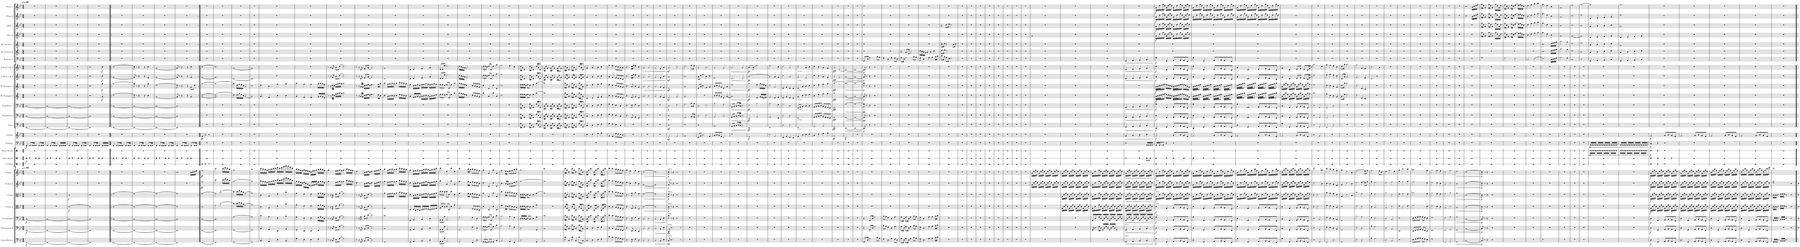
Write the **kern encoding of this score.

**kern	**dynam	**kern	**dynam	**kern	**dynam	**kern	**dynam	**kern	**dynam	**kern	**dynam	**kern	**dynam	**kern	**kern	**dynam	**kern	**dynam	**kern	**dynam	**kern	**dynam	**kern	**dynam	**kern	**dynam	**kern	**dynam	**kern	**dynam	**kern	**dynam	**kern	**dynam	**kern	**dynam	**kern	**dynam	**kern	**kern	**kern	**dynam	**kern	**dynam	**kern	**dynam	**kern	**dynam
*part26	*part26	*part25	*part25	*part24	*part24	*part23	*part23	*part22	*part22	*part21	*part21	*part20	*part20	*part19	*part18	*part18	*part17	*part17	*part16	*part16	*part15	*part15	*part14	*part14	*part13	*part13	*part12	*part12	*part11	*part11	*part10	*part10	*part9	*part9	*part8	*part8	*part7	*part7	*part6	*part5	*part4	*part4	*part3	*part3	*part2	*part2	*part1	*part1
*staff26	*staff26	*staff25	*staff25	*staff24	*staff24	*staff23	*staff23	*staff22	*staff22	*staff21	*staff21	*staff20	*staff20	*staff19	*staff18	*staff18	*staff17	*staff17	*staff16	*staff16	*staff15	*staff15	*staff14	*staff14	*staff13	*staff13	*staff12	*staff12	*staff11	*staff11	*staff10	*staff10	*staff9	*staff9	*staff8	*staff8	*staff7	*staff7	*staff6	*staff5	*staff4	*staff4	*staff3	*staff3	*staff2	*staff2	*staff1	*staff1
*I"Contrabasses	*	*I"Violoncellos 2	*	*I"Violoncellos	*	*I"Violas 2	*	*I"Violas	*	*I"Violins 2	*	*I"Violins 1	*	*I"Cymbal	*I"Bass Drum	*	*I"Snare Drum	*	*I"Timpani	*	*I"Chimes	*	*I"Tuba	*	*I"Trombone 2	*	*I"Trombone 1	*	*I"Bb Trumpet 2	*	*I"Bb Trumpet 1	*	*I"F Horn 2 &amp; 4	*	*I"F Horn 1 &amp; 3	*	*I"Bassoon 1	*	*I"Bb Clarinet 2	*I"Bb Clarinet 1	*I"Oboe 2	*	*I"Oboe 1	*	*I"Flute 2	*	*I"Flute 1	*
*I'Cbs.	*	*I'Vcs. 2	*	*I'Vcs.	*	*I'Vlas. 2	*	*I'Vlas.	*	*I'Vlns. 2	*	*I'Vlns. 1	*	*I'Cym.	*I'B. Dr.	*	*I'Sn. Dr.	*	*I'Timp.	*	*I'Cme.	*	*I'Tba.	*	*I'Tbn. 2	*	*I'Tbn. 1	*	*I'Bb Tpt. 2	*	*I'Bb Tpt. 1	*	*I'F Hn. 2 4	*	*I'F Hn. 1 3	*	*I'Bsn. 1	*	*I'Bb Cl. 2	*I'Bb Cl. 1	*I'Ob. 2	*	*I'Ob. 1	*	*I'Fl. 2	*	*I'Fl. 1	*
*	*	*	*	*	*	*	*	*	*	*	*	*	*	*stria1	*stria1	*	*stria1	*	*	*	*	*	*	*	*	*	*	*	*	*	*	*	*	*	*	*	*	*	*	*	*	*	*	*	*	*	*	*
*clefF4	*	*clefF4	*	*clefF4	*	*clefC3	*	*clefC3	*	*clefG2	*	*clefG2	*	*clefX	*clefX	*	*clefX	*	*clefF4	*	*clefG2	*	*clefF4	*	*clefF4	*	*clefF4	*	*clefG2	*	*clefG2	*	*clefG2	*	*clefG2	*	*clefF4	*	*clefG2	*clefG2	*clefG2	*	*clefG2	*	*clefG2	*	*clefG2	*
*Trd7c12	*	*	*	*	*	*	*	*	*	*	*	*	*	*	*	*	*	*	*	*	*	*	*	*	*	*	*	*	*Trd1c2	*	*Trd1c2	*	*Trd4c7	*	*Trd4c7	*	*	*	*Trd1c2	*Trd1c2	*	*	*	*	*	*	*	*
*k[b-e-]	*	*k[b-e-]	*	*k[b-e-]	*	*k[b-e-]	*	*k[b-e-]	*	*k[b-e-]	*	*k[b-e-]	*	*k[]	*k[]	*	*k[]	*	*k[b-e-]	*	*k[b-e-]	*	*k[b-e-]	*	*k[b-e-]	*	*k[b-e-]	*	*k[]	*	*k[]	*	*k[b-]	*	*k[b-]	*	*k[b-e-]	*	*k[]	*k[]	*k[b-e-]	*	*k[b-e-]	*	*k[b-e-]	*	*k[b-e-]	*
*M4/4	*	*M4/4	*	*M4/4	*	*M4/4	*	*M4/4	*	*M4/4	*	*M4/4	*	*M4/4	*M4/4	*	*M4/4	*	*M4/4	*	*M4/4	*	*M4/4	*	*M4/4	*	*M4/4	*	*M4/4	*	*M4/4	*	*M4/4	*	*M4/4	*	*M4/4	*	*M4/4	*M4/4	*M4/4	*	*M4/4	*	*M4/4	*	*M4/4	*
*MM90	*	*MM90	*	*MM90	*	*MM90	*	*MM90	*	*MM90	*	*MM90	*	*MM90	*MM90	*	*MM90	*	*MM90	*	*MM90	*	*MM90	*	*MM90	*	*MM90	*	*MM90	*	*MM90	*	*MM90	*	*MM90	*	*MM90	*	*MM90	*MM90	*MM90	*	*MM90	*	*MM90	*	*MM90	*
=1	=1	=1	=1	=1	=1	=1	=1	=1	=1	=1	=1	=1	=1	=1	=1	=1	=1	=1	=1	=1	=1	=1	=1	=1	=1	=1	=1	=1	=1	=1	=1	=1	=1	=1	=1	=1	=1	=1	=1	=1	=1	=1	=1	=1	=1	=1	=1	=1
!	!LO:DY:b	!	!LO:DY:b	!	!LO:DY:b	!	!	!	!	!	!	!	!	!	!	!LO:DY:b	!	!	!	!LO:DY:b	!	!	!	!	!	!	!	!	!	!	!	!	!	!	!	!	!	!	!	!	!	!	!	!	!	!	!	!
[1FF	f	[1FF	f	[1C	f	1r	.	1r	.	1r	.	1r	.	1r	4Re\	f	1r	.	4FF/	f	1r	.	[1FF	.	[1C	.	[1C	.	1r	.	1r	.	1r	.	1r	.	1r	.	1r	1r	1r	.	1r	.	1r	.	1r	.
.	.	.	.	.	.	.	.	.	.	.	.	.	.	.	4r	.	.	.	8FF/L	.	.	.	.	.	.	.	.	.	.	.	.	.	.	.	.	.	.	.	.	.	.	.	.	.	.	.	.	.
.	.	.	.	.	.	.	.	.	.	.	.	.	.	.	.	.	.	.	16FF/L	.	.	.	.	.	.	.	.	.	.	.	.	.	.	.	.	.	.	.	.	.	.	.	.	.	.	.	.	.
.	.	.	.	.	.	.	.	.	.	.	.	.	.	.	.	.	.	.	16FF/JJ	.	.	.	.	.	.	.	.	.	.	.	.	.	.	.	.	.	.	.	.	.	.	.	.	.	.	.	.	.
.	.	.	.	.	.	.	.	.	.	.	.	.	.	.	4Re\	.	.	.	4FF/	.	.	.	.	.	.	.	.	.	.	.	.	.	.	.	.	.	.	.	.	.	.	.	.	.	.	.	.	.
.	.	.	.	.	.	.	.	.	.	.	.	.	.	.	4Re\	.	.	.	8FF/L	.	.	.	.	.	.	.	.	.	.	.	.	.	.	.	.	.	.	.	.	.	.	.	.	.	.	.	.	.
.	.	.	.	.	.	.	.	.	.	.	.	.	.	.	.	.	.	.	16FF/L	.	.	.	.	.	.	.	.	.	.	.	.	.	.	.	.	.	.	.	.	.	.	.	.	.	.	.	.	.
.	.	.	.	.	.	.	.	.	.	.	.	.	.	.	.	.	.	.	16FF/JJ	.	.	.	.	.	.	.	.	.	.	.	.	.	.	.	.	.	.	.	.	.	.	.	.	.	.	.	.	.
=2	=2	=2	=2	=2	=2	=2	=2	=2	=2	=2	=2	=2	=2	=2	=2	=2	=2	=2	=2	=2	=2	=2	=2	=2	=2	=2	=2	=2	=2	=2	=2	=2	=2	=2	=2	=2	=2	=2	=2	=2	=2	=2	=2	=2	=2	=2	=2	=2
1FF_	.	1FF_	.	1C_	.	1r	.	1r	.	1r	.	1r	.	1r	4Re\	.	1r	.	4FF/	.	1r	.	1FF_	.	1C_	.	1C_	.	1r	.	1r	.	1r	.	1r	.	1r	.	1r	1r	1r	.	1r	.	1r	.	1r	.
.	.	.	.	.	.	.	.	.	.	.	.	.	.	.	4r	.	.	.	8FF/L	.	.	.	.	.	.	.	.	.	.	.	.	.	.	.	.	.	.	.	.	.	.	.	.	.	.	.	.	.
.	.	.	.	.	.	.	.	.	.	.	.	.	.	.	.	.	.	.	16FF/L	.	.	.	.	.	.	.	.	.	.	.	.	.	.	.	.	.	.	.	.	.	.	.	.	.	.	.	.	.
.	.	.	.	.	.	.	.	.	.	.	.	.	.	.	.	.	.	.	16FF/JJ	.	.	.	.	.	.	.	.	.	.	.	.	.	.	.	.	.	.	.	.	.	.	.	.	.	.	.	.	.
.	.	.	.	.	.	.	.	.	.	.	.	.	.	.	4Re\	.	.	.	4FF/	.	.	.	.	.	.	.	.	.	.	.	.	.	.	.	.	.	.	.	.	.	.	.	.	.	.	.	.	.
.	.	.	.	.	.	.	.	.	.	.	.	.	.	.	4Re\	.	.	.	16FF/LL	.	.	.	.	.	.	.	.	.	.	.	.	.	.	.	.	.	.	.	.	.	.	.	.	.	.	.	.	.
.	.	.	.	.	.	.	.	.	.	.	.	.	.	.	.	.	.	.	16FF/	.	.	.	.	.	.	.	.	.	.	.	.	.	.	.	.	.	.	.	.	.	.	.	.	.	.	.	.	.
.	.	.	.	.	.	.	.	.	.	.	.	.	.	.	.	.	.	.	16FF/	.	.	.	.	.	.	.	.	.	.	.	.	.	.	.	.	.	.	.	.	.	.	.	.	.	.	.	.	.
.	.	.	.	.	.	.	.	.	.	.	.	.	.	.	.	.	.	.	16FF/JJ	.	.	.	.	.	.	.	.	.	.	.	.	.	.	.	.	.	.	.	.	.	.	.	.	.	.	.	.	.
=3	=3	=3	=3	=3	=3	=3	=3	=3	=3	=3	=3	=3	=3	=3	=3	=3	=3	=3	=3	=3	=3	=3	=3	=3	=3	=3	=3	=3	=3	=3	=3	=3	=3	=3	=3	=3	=3	=3	=3	=3	=3	=3	=3	=3	=3	=3	=3	=3
!	!	!	!	!	!	!	!LO:DY:b	!	!LO:DY:b	!	!	!	!	!	!	!	!	!	!	!	!	!	!	!	!	!	!	!	!	!	!	!	!	!	!	!	!	!	!	!	!	!	!	!	!	!	!	!
1FF_	.	1FF_	.	1C_	.	[1c	f	1c	f	1r	.	1r	.	1r	4Re\	.	1r	.	4FF/	.	1r	.	1FF_	.	1C_	.	1C_	.	1r	.	1r	.	1r	.	1r	.	1r	.	1r	1r	1r	.	1r	.	1r	.	1r	.
.	.	.	.	.	.	.	.	.	.	.	.	.	.	.	4r	.	.	.	8FF/L	.	.	.	.	.	.	.	.	.	.	.	.	.	.	.	.	.	.	.	.	.	.	.	.	.	.	.	.	.
.	.	.	.	.	.	.	.	.	.	.	.	.	.	.	.	.	.	.	16FF/L	.	.	.	.	.	.	.	.	.	.	.	.	.	.	.	.	.	.	.	.	.	.	.	.	.	.	.	.	.
.	.	.	.	.	.	.	.	.	.	.	.	.	.	.	.	.	.	.	16FF/JJ	.	.	.	.	.	.	.	.	.	.	.	.	.	.	.	.	.	.	.	.	.	.	.	.	.	.	.	.	.
.	.	.	.	.	.	.	.	.	.	.	.	.	.	.	4Re\	.	.	.	4FF/	.	.	.	.	.	.	.	.	.	.	.	.	.	.	.	.	.	.	.	.	.	.	.	.	.	.	.	.	.
.	.	.	.	.	.	.	.	.	.	.	.	.	.	.	4Re\	.	.	.	8FF/L	.	.	.	.	.	.	.	.	.	.	.	.	.	.	.	.	.	.	.	.	.	.	.	.	.	.	.	.	.
.	.	.	.	.	.	.	.	.	.	.	.	.	.	.	.	.	.	.	16FF/L	.	.	.	.	.	.	.	.	.	.	.	.	.	.	.	.	.	.	.	.	.	.	.	.	.	.	.	.	.
.	.	.	.	.	.	.	.	.	.	.	.	.	.	.	.	.	.	.	16FF/JJ	.	.	.	.	.	.	.	.	.	.	.	.	.	.	.	.	.	.	.	.	.	.	.	.	.	.	.	.	.
=4	=4	=4	=4	=4	=4	=4	=4	=4	=4	=4	=4	=4	=4	=4	=4	=4	=4	=4	=4	=4	=4	=4	=4	=4	=4	=4	=4	=4	=4	=4	=4	=4	=4	=4	=4	=4	=4	=4	=4	=4	=4	=4	=4	=4	=4	=4	=4	=4
1FF]	.	1FF]	.	1C]	.	1c]	.	1d	.	1r	.	1r	.	1r	4Re\	.	1r	.	4FF/	.	1r	.	1FF]	.	1C]	.	1C]	.	2.r	.	2.r	.	2.r	.	2.r	.	1r	.	1r	1r	1r	.	1r	.	1r	.	1r	.
.	.	.	.	.	.	.	.	.	.	.	.	.	.	.	4r	.	.	.	8FF/L	.	.	.	.	.	.	.	.	.	.	.	.	.	.	.	.	.	.	.	.	.	.	.	.	.	.	.	.	.
.	.	.	.	.	.	.	.	.	.	.	.	.	.	.	.	.	.	.	16FF/L	.	.	.	.	.	.	.	.	.	.	.	.	.	.	.	.	.	.	.	.	.	.	.	.	.	.	.	.	.
.	.	.	.	.	.	.	.	.	.	.	.	.	.	.	.	.	.	.	16FF/JJ	.	.	.	.	.	.	.	.	.	.	.	.	.	.	.	.	.	.	.	.	.	.	.	.	.	.	.	.	.
.	.	.	.	.	.	.	.	.	.	.	.	.	.	.	4Re\	.	.	.	4FF/	.	.	.	.	.	.	.	.	.	.	.	.	.	.	.	.	.	.	.	.	.	.	.	.	.	.	.	.	.
!	!	!	!	!	!	!	!	!	!	!	!	!	!	!	!	!	!	!	!	!	!	!	!	!	!	!	!	!	!	!LO:DY:b	!	!LO:DY:b	!	!LO:DY:b	!	!LO:DY:b	!	!	!	!	!	!	!	!	!	!	!	!
.	.	.	.	.	.	.	.	.	.	.	.	.	.	.	4Re\	.	.	.	16FF/LL	.	.	.	.	.	.	.	.	.	4g/	f	4gg\	f	4cc\	f	4cc\	f	.	.	.	.	.	.	.	.	.	.	.	.
.	.	.	.	.	.	.	.	.	.	.	.	.	.	.	.	.	.	.	16FF/	.	.	.	.	.	.	.	.	.	.	.	.	.	.	.	.	.	.	.	.	.	.	.	.	.	.	.	.	.
.	.	.	.	.	.	.	.	.	.	.	.	.	.	.	.	.	.	.	16FF/	.	.	.	.	.	.	.	.	.	.	.	.	.	.	.	.	.	.	.	.	.	.	.	.	.	.	.	.	.
.	.	.	.	.	.	.	.	.	.	.	.	.	.	.	.	.	.	.	16FF/JJ	.	.	.	.	.	.	.	.	.	.	.	.	.	.	.	.	.	.	.	.	.	.	.	.	.	.	.	.	.
=5!|:	=5!|:	=5!|:	=5!|:	=5!|:	=5!|:	=5!|:	=5!|:	=5!|:	=5!|:	=5!|:	=5!|:	=5!|:	=5!|:	=5!|:	=5!|:	=5!|:	=5!|:	=5!|:	=5!|:	=5!|:	=5!|:	=5!|:	=5!|:	=5!|:	=5!|:	=5!|:	=5!|:	=5!|:	=5!|:	=5!|:	=5!|:	=5!|:	=5!|:	=5!|:	=5!|:	=5!|:	=5!|:	=5!|:	=5!|:	=5!|:	=5!|:	=5!|:	=5!|:	=5!|:	=5!|:	=5!|:	=5!|:	=5!|:
[1FF	.	[1FF	.	[1C	.	[1c	.	[1f	.	1r	.	1r	.	1r	4Re\	.	1r	.	4FF/	.	1r	.	[1FF	.	[1C	.	[1C	.	[1dd	.	[1gg	.	[1g	.	[1cc	.	1r	.	1r	1r	1r	.	1r	.	1r	.	1r	.
.	.	.	.	.	.	.	.	.	.	.	.	.	.	.	4r	.	.	.	8FF/L	.	.	.	.	.	.	.	.	.	.	.	.	.	.	.	.	.	.	.	.	.	.	.	.	.	.	.	.	.
.	.	.	.	.	.	.	.	.	.	.	.	.	.	.	.	.	.	.	16FF/L	.	.	.	.	.	.	.	.	.	.	.	.	.	.	.	.	.	.	.	.	.	.	.	.	.	.	.	.	.
.	.	.	.	.	.	.	.	.	.	.	.	.	.	.	.	.	.	.	16FF/JJ	.	.	.	.	.	.	.	.	.	.	.	.	.	.	.	.	.	.	.	.	.	.	.	.	.	.	.	.	.
.	.	.	.	.	.	.	.	.	.	.	.	.	.	.	4Re\	.	.	.	4FF/	.	.	.	.	.	.	.	.	.	.	.	.	.	.	.	.	.	.	.	.	.	.	.	.	.	.	.	.	.
.	.	.	.	.	.	.	.	.	.	.	.	.	.	.	4Re\	.	.	.	8FF/L	.	.	.	.	.	.	.	.	.	.	.	.	.	.	.	.	.	.	.	.	.	.	.	.	.	.	.	.	.
.	.	.	.	.	.	.	.	.	.	.	.	.	.	.	.	.	.	.	16FF/L	.	.	.	.	.	.	.	.	.	.	.	.	.	.	.	.	.	.	.	.	.	.	.	.	.	.	.	.	.
.	.	.	.	.	.	.	.	.	.	.	.	.	.	.	.	.	.	.	16FF/JJ	.	.	.	.	.	.	.	.	.	.	.	.	.	.	.	.	.	.	.	.	.	.	.	.	.	.	.	.	.
=6	=6	=6	=6	=6	=6	=6	=6	=6	=6	=6	=6	=6	=6	=6	=6	=6	=6	=6	=6	=6	=6	=6	=6	=6	=6	=6	=6	=6	=6	=6	=6	=6	=6	=6	=6	=6	=6	=6	=6	=6	=6	=6	=6	=6	=6	=6	=6	=6
1FF_	.	1FF_	.	1C_	.	1c_	.	1f_	.	1r	.	1r	.	1r	4Re\	.	1r	.	4FF/	.	1r	.	1FF_	.	1C_	.	1C_	.	8dd\]	.	8gg\]	.	8g/]	.	8cc\]	.	1r	.	1r	1r	1r	.	1r	.	1r	.	1r	.
.	.	.	.	.	.	.	.	.	.	.	.	.	.	.	.	.	.	.	.	.	.	.	.	.	.	.	.	.	8r	.	8r	.	8r	.	8r	.	.	.	.	.	.	.	.	.	.	.	.	.
.	.	.	.	.	.	.	.	.	.	.	.	.	.	.	4r	.	.	.	8FF/L	.	.	.	.	.	.	.	.	.	4r	.	4r	.	4r	.	4r	.	.	.	.	.	.	.	.	.	.	.	.	.
.	.	.	.	.	.	.	.	.	.	.	.	.	.	.	.	.	.	.	16FF/L	.	.	.	.	.	.	.	.	.	.	.	.	.	.	.	.	.	.	.	.	.	.	.	.	.	.	.	.	.
.	.	.	.	.	.	.	.	.	.	.	.	.	.	.	.	.	.	.	16FF/JJ	.	.	.	.	.	.	.	.	.	.	.	.	.	.	.	.	.	.	.	.	.	.	.	.	.	.	.	.	.
.	.	.	.	.	.	.	.	.	.	.	.	.	.	.	4Re\	.	.	.	4FF/	.	.	.	.	.	.	.	.	.	4r	.	4r	.	4r	.	4r	.	.	.	.	.	.	.	.	.	.	.	.	.
.	.	.	.	.	.	.	.	.	.	.	.	.	.	.	4Re\	.	.	.	8FF/L	.	.	.	.	.	.	.	.	.	4cc\	.	4gg\	.	4f/	.	4cc\	.	.	.	.	.	.	.	.	.	.	.	.	.
.	.	.	.	.	.	.	.	.	.	.	.	.	.	.	.	.	.	.	16FF/L	.	.	.	.	.	.	.	.	.	.	.	.	.	.	.	.	.	.	.	.	.	.	.	.	.	.	.	.	.
.	.	.	.	.	.	.	.	.	.	.	.	.	.	.	.	.	.	.	16FF/JJ	.	.	.	.	.	.	.	.	.	.	.	.	.	.	.	.	.	.	.	.	.	.	.	.	.	.	.	.	.
=7	=7	=7	=7	=7	=7	=7	=7	=7	=7	=7	=7	=7	=7	=7	=7	=7	=7	=7	=7	=7	=7	=7	=7	=7	=7	=7	=7	=7	=7	=7	=7	=7	=7	=7	=7	=7	=7	=7	=7	=7	=7	=7	=7	=7	=7	=7	=7	=7
1FF_	.	1FF_	.	1C_	.	1c_	.	1f_	.	1r	.	1r	.	1r	4Re\	.	1r	.	4FF/	.	1r	.	1FF_	.	1C_	.	1C_	.	[1g	.	[1dd	.	[1g	.	[1g	.	1r	.	1r	1r	1r	.	1r	.	1r	.	1r	.
.	.	.	.	.	.	.	.	.	.	.	.	.	.	.	4r	.	.	.	8FF/L	.	.	.	.	.	.	.	.	.	.	.	.	.	.	.	.	.	.	.	.	.	.	.	.	.	.	.	.	.
.	.	.	.	.	.	.	.	.	.	.	.	.	.	.	.	.	.	.	16FF/L	.	.	.	.	.	.	.	.	.	.	.	.	.	.	.	.	.	.	.	.	.	.	.	.	.	.	.	.	.
.	.	.	.	.	.	.	.	.	.	.	.	.	.	.	.	.	.	.	16FF/JJ	.	.	.	.	.	.	.	.	.	.	.	.	.	.	.	.	.	.	.	.	.	.	.	.	.	.	.	.	.
.	.	.	.	.	.	.	.	.	.	.	.	.	.	.	4Re\	.	.	.	4FF/	.	.	.	.	.	.	.	.	.	.	.	.	.	.	.	.	.	.	.	.	.	.	.	.	.	.	.	.	.
.	.	.	.	.	.	.	.	.	.	.	.	.	.	.	4Re\	.	.	.	8FF/L	.	.	.	.	.	.	.	.	.	.	.	.	.	.	.	.	.	.	.	.	.	.	.	.	.	.	.	.	.
.	.	.	.	.	.	.	.	.	.	.	.	.	.	.	.	.	.	.	16FF/L	.	.	.	.	.	.	.	.	.	.	.	.	.	.	.	.	.	.	.	.	.	.	.	.	.	.	.	.	.
.	.	.	.	.	.	.	.	.	.	.	.	.	.	.	.	.	.	.	16FF/JJ	.	.	.	.	.	.	.	.	.	.	.	.	.	.	.	.	.	.	.	.	.	.	.	.	.	.	.	.	.
=8	=8	=8	=8	=8	=8	=8	=8	=8	=8	=8	=8	=8	=8	=8	=8	=8	=8	=8	=8	=8	=8	=8	=8	=8	=8	=8	=8	=8	=8	=8	=8	=8	=8	=8	=8	=8	=8	=8	=8	=8	=8	=8	=8	=8	=8	=8	=8	=8
1FF]	.	1FF]	.	1C]	.	1c]	.	1f]	.	1r	.	2.r	.	1r	4Re\	.	1r	.	4FF/	.	1r	.	1FF]	.	1C]	.	1C]	.	8g/]	.	8dd\]	.	8g/]	.	8g/]	.	1r	.	1r	1r	1r	.	1r	.	1r	.	1r	.
.	.	.	.	.	.	.	.	.	.	.	.	.	.	.	.	.	.	.	.	.	.	.	.	.	.	.	.	.	8r	.	8r	.	8r	.	8r	.	.	.	.	.	.	.	.	.	.	.	.	.
.	.	.	.	.	.	.	.	.	.	.	.	.	.	.	4r	.	.	.	8FF/L	.	.	.	.	.	.	.	.	.	4r	.	4r	.	4r	.	4r	.	.	.	.	.	.	.	.	.	.	.	.	.
.	.	.	.	.	.	.	.	.	.	.	.	.	.	.	.	.	.	.	16FF/L	.	.	.	.	.	.	.	.	.	.	.	.	.	.	.	.	.	.	.	.	.	.	.	.	.	.	.	.	.
.	.	.	.	.	.	.	.	.	.	.	.	.	.	.	.	.	.	.	16FF/JJ	.	.	.	.	.	.	.	.	.	.	.	.	.	.	.	.	.	.	.	.	.	.	.	.	.	.	.	.	.
.	.	.	.	.	.	.	.	.	.	.	.	.	.	.	4Re\	.	.	.	4FF/	.	.	.	.	.	.	.	.	.	4r	.	4r	.	4r	.	4r	.	.	.	.	.	.	.	.	.	.	.	.	.
.	.	.	.	.	.	.	.	.	.	.	.	16b-\LL	.	.	4Re\	.	.	.	8FF/L	.	.	.	.	.	.	.	.	.	4g/	.	8g\L	.	4g/	.	4cc\	.	.	.	.	.	.	.	.	.	.	.	.	.
.	.	.	.	.	.	.	.	.	.	.	.	16cc\	.	.	.	.	.	.	.	.	.	.	.	.	.	.	.	.	.	.	.	.	.	.	.	.	.	.	.	.	.	.	.	.	.	.	.	.
.	.	.	.	.	.	.	.	.	.	.	.	16dd\	.	.	.	.	.	.	16FF/L	.	.	.	.	.	.	.	.	.	.	.	8dd\J	.	.	.	.	.	.	.	.	.	.	.	.	.	.	.	.	.
.	.	.	.	.	.	.	.	.	.	.	.	16ee-\JJ	.	.	.	.	.	.	16FF/JJ	.	.	.	.	.	.	.	.	.	.	.	.	.	.	.	.	.	.	.	.	.	.	.	.	.	.	.	.	.
=9:|!	=9:|!	=9:|!	=9:|!	=9:|!	=9:|!	=9:|!	=9:|!	=9:|!	=9:|!	=9:|!	=9:|!	=9:|!	=9:|!	=9:|!	=9:|!	=9:|!	=9:|!	=9:|!	=9:|!	=9:|!	=9:|!	=9:|!	=9:|!	=9:|!	=9:|!	=9:|!	=9:|!	=9:|!	=9:|!	=9:|!	=9:|!	=9:|!	=9:|!	=9:|!	=9:|!	=9:|!	=9:|!	=9:|!	=9:|!	=9:|!	=9:|!	=9:|!	=9:|!	=9:|!	=9:|!	=9:|!	=9:|!	=9:|!
!	!	!	!	!	!	!	!	!	!	!	!LO:DY:b	!	!LO:DY:b	!	!	!	!	!	!	!	!	!LO:DY:b	!	!	!	!	!	!	!	!	!	!	!	!	!	!	!	!	!	!	!	!	!	!	!	!	!	!
[1FF	.	[1FF	.	[1C	.	1c	.	[1f	.	1ff	ff	1ff	ff	4Re\	1r	.	1r	.	1r	.	4f/	ff	1r	.	1r	.	1r	.	[1g [1dd	.	[1gg	.	[1g	.	[1cc	.	1r	.	1r	1r	1r	.	1r	.	1r	.	1r	.
.	.	.	.	.	.	.	.	.	.	.	.	.	.	4r	.	.	.	.	.	.	4r	.	.	.	.	.	.	.	.	.	.	.	.	.	.	.	.	.	.	.	.	.	.	.	.	.	.	.
.	.	.	.	.	.	.	.	.	.	.	.	.	.	2r	.	.	.	.	.	.	2r	.	.	.	.	.	.	.	.	.	.	.	.	.	.	.	.	.	.	.	.	.	.	.	.	.	.	.
=10	=10	=10	=10	=10	=10	=10	=10	=10	=10	=10	=10	=10	=10	=10	=10	=10	=10	=10	=10	=10	=10	=10	=10	=10	=10	=10	=10	=10	=10	=10	=10	=10	=10	=10	=10	=10	=10	=10	=10	=10	=10	=10	=10	=10	=10	=10	=10	=10
1FF]	.	1FF]	.	1C]	.	2f\	.	2f\]	.	2.ccc\	.	2.ccc\	.	1r	1r	.	1r	.	1r	.	1r	.	1r	.	1r	.	1r	.	(1g] 1dd]	.	(1gg]	.	1g]	.	1cc]	.	1r	.	1r	1r	1r	.	1r	.	1r	.	1r	.
.	.	.	.	.	.	[2cc\	.	[2cc\	.	.	.	.	.	.	.	.	.	.	.	.	.	.	.	.	.	.	.	.	.	.	.	.	.	.	.	.	.	.	.	.	.	.	.	.	.	.	.	.
.	.	.	.	.	.	.	.	.	.	16ccc\LL	.	16ccc\LL	.	.	.	.	.	.	.	.	.	.	.	.	.	.	.	.	.	.	.	.	.	.	.	.	.	.	.	.	.	.	.	.	.	.	.	.
.	.	.	.	.	.	.	.	.	.	16eee-\	.	16eee-\	.	.	.	.	.	.	.	.	.	.	.	.	.	.	.	.	.	.	.	.	.	.	.	.	.	.	.	.	.	.	.	.	.	.	.	.
.	.	.	.	.	.	.	.	.	.	16ddd\	.	16ddd\	.	.	.	.	.	.	.	.	.	.	.	.	.	.	.	.	.	.	.	.	.	.	.	.	.	.	.	.	.	.	.	.	.	.	.	.
.	.	.	.	.	.	.	.	.	.	16bb-\JJ	.	16bb-\JJ	.	.	.	.	.	.	.	.	.	.	.	.	.	.	.	.	.	.	.	.	.	.	.	.	.	.	.	.	.	.	.	.	.	.	.	.
=11	=11	=11	=11	=11	=11	=11	=11	=11	=11	=11	=11	=11	=11	=11	=11	=11	=11	=11	=11	=11	=11	=11	=11	=11	=11	=11	=11	=11	=11	=11	=11	=11	=11	=11	=11	=11	=11	=11	=11	=11	=11	=11	=11	=11	=11	=11	=11	=11
[1GG	.	[1GG	.	[1G	.	4cc\]	.	4cc\]	.	[1gg	.	1gg	.	1r	1r	.	1r	.	1r	.	1r	.	1r	.	1r	.	1r	.	4dd\)	.	4gg\)	.	[1d	.	[1g	.	1r	.	1r	1r	1r	.	1r	.	1r	.	1r	.
.	.	.	.	.	.	16cc\LL	.	16cc\LL	.	.	.	.	.	.	.	.	.	.	.	.	.	.	.	.	.	.	.	.	16dd\LL	.	16dd\LL	.	.	.	.	.	.	.	.	.	.	.	.	.	.	.	.	.
.	.	.	.	.	.	16ee-\	.	16ee-\	.	.	.	.	.	.	.	.	.	.	.	.	.	.	.	.	.	.	.	.	16ff\	.	16ff\	.	.	.	.	.	.	.	.	.	.	.	.	.	.	.	.	.
.	.	.	.	.	.	16dd\	.	16dd\	.	.	.	.	.	.	.	.	.	.	.	.	.	.	.	.	.	.	.	.	16ee\	.	16ee\	.	.	.	.	.	.	.	.	.	.	.	.	.	.	.	.	.
.	.	.	.	.	.	16b-\JJ	.	16b-\JJ	.	.	.	.	.	.	.	.	.	.	.	.	.	.	.	.	.	.	.	.	16cc\JJ	.	16cc\JJ	.	.	.	.	.	.	.	.	.	.	.	.	.	.	.	.	.
.	.	.	.	.	.	[2g\	.	[2g\	.	.	.	.	.	.	.	.	.	.	.	.	.	.	.	.	.	.	.	.	[2a/	.	2a/	.	.	.	.	.	.	.	.	.	.	.	.	.	.	.	.	.
=12	=12	=12	=12	=12	=12	=12	=12	=12	=12	=12	=12	=12	=12	=12	=12	=12	=12	=12	=12	=12	=12	=12	=12	=12	=12	=12	=12	=12	=12	=12	=12	=12	=12	=12	=12	=12	=12	=12	=12	=12	=12	=12	=12	=12	=12	=12	=12	=12
1GG]	.	1GG]	.	1G]	.	1g]	.	1g]	.	1gg]	.	1bb-	.	1r	1r	.	1r	.	1r	.	1r	.	1r	.	1r	.	1r	.	1a]	.	1cc	.	1d]	.	1g]	.	1r	.	1r	1r	1r	.	1r	.	1r	.	1r	.
=13	=13	=13	=13	=13	=13	=13	=13	=13	=13	=13	=13	=13	=13	=13	=13	=13	=13	=13	=13	=13	=13	=13	=13	=13	=13	=13	=13	=13	=13	=13	=13	=13	=13	=13	=13	=13	=13	=13	=13	=13	=13	=13	=13	=13	=13	=13	=13	=13
4C/	.	4C/	.	4c\	.	4c\	.	4c\	.	16aa\LL	.	16ccc\LL	.	1r	1r	.	1r	.	1r	.	1r	.	1r	.	1r	.	1r	.	4a/	.	4dd\	.	1r	.	1r	.	1r	.	1r	1r	1r	.	1r	.	1r	.	1r	.
.	.	.	.	.	.	.	.	.	.	16gg\	.	16bb-\	.	.	.	.	.	.	.	.	.	.	.	.	.	.	.	.	.	.	.	.	.	.	.	.	.	.	.	.	.	.	.	.	.	.	.	.
.	.	.	.	.	.	.	.	.	.	16ff\	.	16aa\	.	.	.	.	.	.	.	.	.	.	.	.	.	.	.	.	.	.	.	.	.	.	.	.	.	.	.	.	.	.	.	.	.	.	.	.
.	.	.	.	.	.	.	.	.	.	16ee-\JJ	.	16gg\JJ	.	.	.	.	.	.	.	.	.	.	.	.	.	.	.	.	.	.	.	.	.	.	.	.	.	.	.	.	.	.	.	.	.	.	.	.
4AA/	.	4AA/	.	4A\	.	4A/	.	4A/	.	16ff\LL	.	16aa\LL	.	.	.	.	.	.	.	.	.	.	.	.	.	.	.	.	4f/	.	4b\	.	.	.	.	.	.	.	.	.	.	.	.	.	.	.	.	.
.	.	.	.	.	.	.	.	.	.	16gg\	.	16bb-\	.	.	.	.	.	.	.	.	.	.	.	.	.	.	.	.	.	.	.	.	.	.	.	.	.	.	.	.	.	.	.	.	.	.	.	.
.	.	.	.	.	.	.	.	.	.	16aa\	.	16ccc\	.	.	.	.	.	.	.	.	.	.	.	.	.	.	.	.	.	.	.	.	.	.	.	.	.	.	.	.	.	.	.	.	.	.	.	.
.	.	.	.	.	.	.	.	.	.	16bb-\JJ	.	16ddd\JJ	.	.	.	.	.	.	.	.	.	.	.	.	.	.	.	.	.	.	.	.	.	.	.	.	.	.	.	.	.	.	.	.	.	.	.	.
4E-\	.	4EE-/	.	4E-\	.	4e-\	.	4e-\	.	16ccc\LL	.	16eee-\LL	.	.	.	.	.	.	.	.	.	.	.	.	.	.	.	.	4cc\	.	4ff\	.	.	.	.	.	.	.	.	.	.	.	.	.	.	.	.	.
.	.	.	.	.	.	.	.	.	.	16bb-\	.	16ddd\	.	.	.	.	.	.	.	.	.	.	.	.	.	.	.	.	.	.	.	.	.	.	.	.	.	.	.	.	.	.	.	.	.	.	.	.
.	.	.	.	.	.	.	.	.	.	16ccc\	.	16eee-\	.	.	.	.	.	.	.	.	.	.	.	.	.	.	.	.	.	.	.	.	.	.	.	.	.	.	.	.	.	.	.	.	.	.	.	.
.	.	.	.	.	.	.	.	.	.	16eee-\JJ	.	16ggg\JJ	.	.	.	.	.	.	.	.	.	.	.	.	.	.	.	.	.	.	.	.	.	.	.	.	.	.	.	.	.	.	.	.	.	.	.	.
4BB-/	.	4BB-/	.	4B-\	.	4b-\	.	4b-\	.	16ggg\LL	.	16bbb-\LL	.	.	.	.	.	.	.	.	.	.	.	.	.	.	.	.	4cc\	.	4gg\	.	.	.	.	.	.	.	.	.	.	.	.	.	.	.	.	.
.	.	.	.	.	.	.	.	.	.	16fff\	.	16aaa\	.	.	.	.	.	.	.	.	.	.	.	.	.	.	.	.	.	.	.	.	.	.	.	.	.	.	.	.	.	.	.	.	.	.	.	.
.	.	.	.	.	.	.	.	.	.	16ddd\	.	16fff\	.	.	.	.	.	.	.	.	.	.	.	.	.	.	.	.	.	.	.	.	.	.	.	.	.	.	.	.	.	.	.	.	.	.	.	.
.	.	.	.	.	.	.	.	.	.	16bb-\JJ	.	16ddd\JJ	.	.	.	.	.	.	.	.	.	.	.	.	.	.	.	.	.	.	.	.	.	.	.	.	.	.	.	.	.	.	.	.	.	.	.	.
=14	=14	=14	=14	=14	=14	=14	=14	=14	=14	=14	=14	=14	=14	=14	=14	=14	=14	=14	=14	=14	=14	=14	=14	=14	=14	=14	=14	=14	=14	=14	=14	=14	=14	=14	=14	=14	=14	=14	=14	=14	=14	=14	=14	=14	=14	=14	=14	=14
4G\	.	4GG/	.	4G\	.	4g\	.	4g\	.	16gg\LL	.	16bb-\LL	.	1r	1r	.	1r	.	1r	.	1r	.	1r	.	1r	.	1r	.	4a/	.	4aa\	.	1r	.	1r	.	1r	.	1r	1r	1r	.	1r	.	1r	.	1r	.
.	.	.	.	.	.	.	.	.	.	16ff\	.	16aa\	.	.	.	.	.	.	.	.	.	.	.	.	.	.	.	.	.	.	.	.	.	.	.	.	.	.	.	.	.	.	.	.	.	.	.	.
.	.	.	.	.	.	.	.	.	.	16ee-\	.	16gg\	.	.	.	.	.	.	.	.	.	.	.	.	.	.	.	.	.	.	.	.	.	.	.	.	.	.	.	.	.	.	.	.	.	.	.	.
.	.	.	.	.	.	.	.	.	.	16dd\JJ	.	16ff\JJ	.	.	.	.	.	.	.	.	.	.	.	.	.	.	.	.	.	.	.	.	.	.	.	.	.	.	.	.	.	.	.	.	.	.	.	.
4E-\	.	4EE-/	.	4E-\	.	4e-\	.	4e-\	.	16ee-\LL	.	16gg\LL	.	.	.	.	.	.	.	.	.	.	.	.	.	.	.	.	4f/	.	4ff\	.	.	.	.	.	.	.	.	.	.	.	.	.	.	.	.	.
.	.	.	.	.	.	.	.	.	.	16cc\	.	16ff\	.	.	.	.	.	.	.	.	.	.	.	.	.	.	.	.	.	.	.	.	.	.	.	.	.	.	.	.	.	.	.	.	.	.	.	.
.	.	.	.	.	.	.	.	.	.	16a\	.	16ee-\	.	.	.	.	.	.	.	.	.	.	.	.	.	.	.	.	.	.	.	.	.	.	.	.	.	.	.	.	.	.	.	.	.	.	.	.
.	.	.	.	.	.	.	.	.	.	16f\JJ	.	16dd\JJ	.	.	.	.	.	.	.	.	.	.	.	.	.	.	.	.	.	.	.	.	.	.	.	.	.	.	.	.	.	.	.	.	.	.	.	.
4E-\	.	4EE-/	.	4E-\	.	4e-\	.	4e-\	.	16e-/LL	.	16cc\LL	.	.	.	.	.	.	.	.	.	.	.	.	.	.	.	.	4f/	.	4ff\	.	.	.	.	.	.	.	.	.	.	.	.	.	.	.	.	.
.	.	.	.	.	.	.	.	.	.	16f/	.	16ee-\	.	.	.	.	.	.	.	.	.	.	.	.	.	.	.	.	.	.	.	.	.	.	.	.	.	.	.	.	.	.	.	.	.	.	.	.
.	.	.	.	.	.	.	.	.	.	16g/	.	16ff\	.	.	.	.	.	.	.	.	.	.	.	.	.	.	.	.	.	.	.	.	.	.	.	.	.	.	.	.	.	.	.	.	.	.	.	.
.	.	.	.	.	.	.	.	.	.	16a/JJ	.	16gg\JJ	.	.	.	.	.	.	.	.	.	.	.	.	.	.	.	.	.	.	.	.	.	.	.	.	.	.	.	.	.	.	.	.	.	.	.	.
4F\	.	4FF/	.	16F\LL	.	16f\LL	.	16f\LL	.	16ff\LL	.	16aa\LL	.	.	.	.	.	.	.	.	.	.	.	.	.	.	.	.	16g/LL	.	16gg\LL	.	.	.	.	.	.	.	.	.	.	.	.	.	.	.	.	.
.	.	.	.	16G\	.	16g\	.	16g\	.	16gg\	.	16bb-\	.	.	.	.	.	.	.	.	.	.	.	.	.	.	.	.	16a/	.	16aa\	.	.	.	.	.	.	.	.	.	.	.	.	.	.	.	.	.
.	.	.	.	16F\	.	16f\	.	16f\	.	16ff\	.	16aa\	.	.	.	.	.	.	.	.	.	.	.	.	.	.	.	.	16g/	.	16gg\	.	.	.	.	.	.	.	.	.	.	.	.	.	.	.	.	.
.	.	.	.	16D\JJ	.	16d\JJ	.	16d\JJ	.	16dd\JJ	.	16ff\JJ	.	.	.	.	.	.	.	.	.	.	.	.	.	.	.	.	16e/JJ	.	16ee\JJ	.	.	.	.	.	.	.	.	.	.	.	.	.	.	.	.	.
=15	=15	=15	=15	=15	=15	=15	=15	=15	=15	=15	=15	=15	=15	=15	=15	=15	=15	=15	=15	=15	=15	=15	=15	=15	=15	=15	=15	=15	=15	=15	=15	=15	=15	=15	=15	=15	=15	=15	=15	=15	=15	=15	=15	=15	=15	=15	=15	=15
8r	.	8r	.	8r	.	8r	.	8r	.	4gg\	.	4gg\	.	1r	1r	.	1r	.	1r	.	1r	.	1r	.	1r	.	1r	.	8r	.	8r	.	8r	.	8r	.	1r	.	1r	1r	1r	.	1r	.	1r	.	1r	.
16r	.	16r	.	16r	.	16r	.	16r	.	.	.	.	.	.	.	.	.	.	.	.	.	.	.	.	.	.	.	.	16r	.	16r	.	16r	.	16r	.	.	.	.	.	.	.	.	.	.	.	.	.
16C/	.	16C/	.	16C/	.	16c\	.	16c\	.	.	.	.	.	.	.	.	.	.	.	.	.	.	.	.	.	.	.	.	32dd\LLL	.	32dd\LLL	.	16g/	.	16g/	.	.	.	.	.	.	.	.	.	.	.	.	.
.	.	.	.	.	.	.	.	.	.	.	.	.	.	.	.	.	.	.	.	.	.	.	.	.	.	.	.	.	32cc\JJJ	.	32cc\JJJ	.	.	.	.	.	.	.	.	.	.	.	.	.	.	.	.	.
8E-\L	.	8E-\L	.	8E-\L	.	8e-\L	.	8e-\L	.	16ee-\LL	.	16ee-\LL	.	.	.	.	.	.	.	.	.	.	.	.	.	.	.	.	16ff\LL	.	16ff\LL	.	8b-\L	.	8b-\L	.	.	.	.	.	.	.	.	.	.	.	.	.
.	.	.	.	.	.	.	.	.	.	16ff\	.	16ff\	.	.	.	.	.	.	.	.	.	.	.	.	.	.	.	.	16gg\	.	16gg\	.	.	.	.	.	.	.	.	.	.	.	.	.	.	.	.	.
(8G\J	.	(8G\J	.	(8G\J	.	(8g\J	.	(8g\J	.	16gg\	.	16gg\	.	.	.	.	.	.	.	.	.	.	.	.	.	.	.	.	16aa\	.	16aa\	.	(8dd\J	.	(8dd\J	.	.	.	.	.	.	.	.	.	.	.	.	.
.	.	.	.	.	.	.	.	.	.	16ff\JJ	.	16ff\JJ	.	.	.	.	.	.	.	.	.	.	.	.	.	.	.	.	16gg\JJ	.	16gg\JJ	.	.	.	.	.	.	.	.	.	.	.	.	.	.	.	.	.
2G\)	.	2G\)	.	2G\)	.	2g\)	.	2g\)	.	4gg\	.	4gg\	.	.	.	.	.	.	.	.	.	.	.	.	.	.	.	.	2aa\	.	2aa\	.	2dd\)	.	2dd\)	.	.	.	.	.	.	.	.	.	.	.	.	.
.	.	.	.	.	.	.	.	.	.	16bb-\LL	.	16bb-\LL	.	.	.	.	.	.	.	.	.	.	.	.	.	.	.	.	.	.	.	.	.	.	.	.	.	.	.	.	.	.	.	.	.	.	.	.
.	.	.	.	.	.	.	.	.	.	16aa\	.	16aa\	.	.	.	.	.	.	.	.	.	.	.	.	.	.	.	.	.	.	.	.	.	.	.	.	.	.	.	.	.	.	.	.	.	.	.	.
.	.	.	.	.	.	.	.	.	.	16gg\	.	16gg\	.	.	.	.	.	.	.	.	.	.	.	.	.	.	.	.	.	.	.	.	.	.	.	.	.	.	.	.	.	.	.	.	.	.	.	.
.	.	.	.	.	.	.	.	.	.	16ff\JJ	.	16ff\JJ	.	.	.	.	.	.	.	.	.	.	.	.	.	.	.	.	.	.	.	.	.	.	.	.	.	.	.	.	.	.	.	.	.	.	.	.
=16	=16	=16	=16	=16	=16	=16	=16	=16	=16	=16	=16	=16	=16	=16	=16	=16	=16	=16	=16	=16	=16	=16	=16	=16	=16	=16	=16	=16	=16	=16	=16	=16	=16	=16	=16	=16	=16	=16	=16	=16	=16	=16	=16	=16	=16	=16	=16	=16
8r	.	8r	.	8r	.	8r	.	8r	.	4dd\	.	4dd\	.	1r	1r	.	1r	.	1r	.	1r	.	1r	.	1r	.	1r	.	8r	.	8r	.	8r	.	8r	.	1r	.	1r	1r	1r	.	1r	.	1r	.	1r	.
16r	.	16r	.	16r	.	16r	.	16r	.	.	.	.	.	.	.	.	.	.	.	.	.	.	.	.	.	.	.	.	16r	.	16r	.	16r	.	16r	.	.	.	.	.	.	.	.	.	.	.	.	.
16GG/	.	16GG/	.	16G\	.	16G/	.	16G/	.	.	.	.	.	.	.	.	.	.	.	.	.	.	.	.	.	.	.	.	32a/LLL	.	32a/LLL	.	16d/	.	16d/	.	.	.	.	.	.	.	.	.	.	.	.	.
.	.	.	.	.	.	.	.	.	.	.	.	.	.	.	.	.	.	.	.	.	.	.	.	.	.	.	.	.	32g/JJJ	.	32g/JJJ	.	.	.	.	.	.	.	.	.	.	.	.	.	.	.	.	.
8BB-/L	.	8BB-/L	.	8B-\L	.	8B-\L	.	8B-\L	.	16b-\LL	.	16b-\LL	.	.	.	.	.	.	.	.	.	.	.	.	.	.	.	.	16cc\LL	.	16cc\LL	.	8f/L	.	8f/L	.	.	.	.	.	.	.	.	.	.	.	.	.
.	.	.	.	.	.	.	.	.	.	16cc\	.	16cc\	.	.	.	.	.	.	.	.	.	.	.	.	.	.	.	.	16dd\	.	16dd\	.	.	.	.	.	.	.	.	.	.	.	.	.	.	.	.	.
(8D/J	.	(8D/J	.	(8d\J	.	(8d\J	.	(8d\J	.	16dd\	.	16dd\	.	.	.	.	.	.	.	.	.	.	.	.	.	.	.	.	16ee\	.	16ee\	.	(8a/J	.	(8a/J	.	.	.	.	.	.	.	.	.	.	.	.	.
.	.	.	.	.	.	.	.	.	.	16cc\JJ	.	16cc\JJ	.	.	.	.	.	.	.	.	.	.	.	.	.	.	.	.	16dd\JJ	.	16dd\JJ	.	.	.	.	.	.	.	.	.	.	.	.	.	.	.	.	.
2D\)	.	2D\)	.	2d\)	.	2d\)	.	2d\)	.	4dd\	.	4dd\	.	.	.	.	.	.	.	.	.	.	.	.	.	.	.	.	4.ee\	.	4.ee\	.	2a/)	.	2a/)	.	.	.	.	.	.	.	.	.	.	.	.	.
.	.	.	.	.	.	.	.	.	.	16cc\LL	.	16ee-\LL	.	.	.	.	.	.	.	.	.	.	.	.	.	.	.	.	.	.	.	.	.	.	.	.	.	.	.	.	.	.	.	.	.	.	.	.
.	.	.	.	.	.	.	.	.	.	16dd\	.	16ff\	.	.	.	.	.	.	.	.	.	.	.	.	.	.	.	.	.	.	.	.	.	.	.	.	.	.	.	.	.	.	.	.	.	.	.	.
.	.	.	.	.	.	.	.	.	.	16ee-\	.	16gg\	.	.	.	.	.	.	.	.	.	.	.	.	.	.	.	.	16dd\LL	.	16ff\LL	.	.	.	.	.	.	.	.	.	.	.	.	.	.	.	.	.
.	.	.	.	.	.	.	.	.	.	16ff\JJ	.	16aa\JJ	.	.	.	.	.	.	.	.	.	.	.	.	.	.	.	.	16b\JJ	.	16gg\JJ	.	.	.	.	.	.	.	.	.	.	.	.	.	.	.	.	.
=17	=17	=17	=17	=17	=17	=17	=17	=17	=17	=17	=17	=17	=17	=17	=17	=17	=17	=17	=17	=17	=17	=17	=17	=17	=17	=17	=17	=17	=17	=17	=17	=17	=17	=17	=17	=17	=17	=17	=17	=17	=17	=17	=17	=17	=17	=17	=17	=17
1GG	.	1C	.	1c	.	1G	.	4g\	.	4gg\	.	4bb-\	.	1r	1r	.	1r	.	1r	.	1r	.	1r	.	1r	.	1r	.	4cc\	.	4aa\	.	1d	.	1g	.	1r	.	1r	1r	1r	.	1r	.	1r	.	1r	.
.	.	.	.	.	.	.	.	16e-\LL	.	16ee-\LL	.	16gg\LL	.	.	.	.	.	.	.	.	.	.	.	.	.	.	.	.	16a\LL	.	16ff\LL	.	.	.	.	.	.	.	.	.	.	.	.	.	.	.	.	.
.	.	.	.	.	.	.	.	16f\	.	16ff\	.	16aa\	.	.	.	.	.	.	.	.	.	.	.	.	.	.	.	.	16b\	.	16gg\	.	.	.	.	.	.	.	.	.	.	.	.	.	.	.	.	.
.	.	.	.	.	.	.	.	16g\	.	16gg\	.	16bb-\	.	.	.	.	.	.	.	.	.	.	.	.	.	.	.	.	16cc\	.	16aa\	.	.	.	.	.	.	.	.	.	.	.	.	.	.	.	.	.
.	.	.	.	.	.	.	.	16f\JJ	.	16ff\JJ	.	16aa\JJ	.	.	.	.	.	.	.	.	.	.	.	.	.	.	.	.	16b\JJ	.	16gg\JJ	.	.	.	.	.	.	.	.	.	.	.	.	.	.	.	.	.
.	.	.	.	.	.	.	.	4g\	.	4gg\	.	4bb-\	.	.	.	.	.	.	.	.	.	.	.	.	.	.	.	.	4cc\	.	4aa\	.	.	.	.	.	.	.	.	.	.	.	.	.	.	.	.	.
.	.	.	.	.	.	.	.	16b-\LL	.	16bb-\LL	.	16ddd\LL	.	.	.	.	.	.	.	.	.	.	.	.	.	.	.	.	16ee\LL	.	16ccc\LL	.	.	.	.	.	.	.	.	.	.	.	.	.	.	.	.	.
.	.	.	.	.	.	.	.	16a\	.	16aa\	.	16ccc\	.	.	.	.	.	.	.	.	.	.	.	.	.	.	.	.	16dd\	.	16bb\	.	.	.	.	.	.	.	.	.	.	.	.	.	.	.	.	.
.	.	.	.	.	.	.	.	16g\	.	16gg\	.	16bb-\	.	.	.	.	.	.	.	.	.	.	.	.	.	.	.	.	16cc\	.	16aa\	.	.	.	.	.	.	.	.	.	.	.	.	.	.	.	.	.
.	.	.	.	.	.	.	.	16f\JJ	.	16ff\JJ	.	16aa\JJ	.	.	.	.	.	.	.	.	.	.	.	.	.	.	.	.	16b\JJ	.	16gg\JJ	.	.	.	.	.	.	.	.	.	.	.	.	.	.	.	.	.
=18	=18	=18	=18	=18	=18	=18	=18	=18	=18	=18	=18	=18	=18	=18	=18	=18	=18	=18	=18	=18	=18	=18	=18	=18	=18	=18	=18	=18	=18	=18	=18	=18	=18	=18	=18	=18	=18	=18	=18	=18	=18	=18	=18	=18	=18	=18	=18	=18
4GG/	.	4GG/	.	4GG/	.	4D/	.	4d\	.	4dd\	.	4gg\	.	1r	1r	.	1r	.	1r	.	1r	.	1r	.	1r	.	1r	.	4a/	.	4ee\	.	4d/	.	4d/	.	1r	.	1r	1r	1r	.	1r	.	1r	.	1r	.
4AA/	.	4AA/	.	4AA/	.	16E-/LL	.	16B-\LL	.	16b-\LL	.	16ee-\LL	.	.	.	.	.	.	.	.	.	.	.	.	.	.	.	.	16f/LL	.	16cc\LL	.	4e/	.	4e/	.	.	.	.	.	.	.	.	.	.	.	.	.
.	.	.	.	.	.	16C/	.	16c\	.	16cc\	.	16ff\	.	.	.	.	.	.	.	.	.	.	.	.	.	.	.	.	16g/	.	16dd\	.	.	.	.	.	.	.	.	.	.	.	.	.	.	.	.	.
.	.	.	.	.	.	16D/	.	16d\	.	16dd\	.	16gg\	.	.	.	.	.	.	.	.	.	.	.	.	.	.	.	.	16a/	.	16ee\	.	.	.	.	.	.	.	.	.	.	.	.	.	.	.	.	.
.	.	.	.	.	.	16C/JJ	.	16c\JJ	.	16cc\JJ	.	16ff\JJ	.	.	.	.	.	.	.	.	.	.	.	.	.	.	.	.	16g/JJ	.	16dd\JJ	.	.	.	.	.	.	.	.	.	.	.	.	.	.	.	.	.
4BB-/	.	4BB-/	.	4BB-/	.	16D/LL	.	16d\LL	.	16dd\LL	.	16gg\LL	.	.	.	.	.	.	.	.	.	.	.	.	.	.	.	.	16a\LL	.	16ee\LL	.	4f/	.	4f/	.	.	.	.	.	.	.	.	.	.	.	.	.
.	.	.	.	.	.	16E-/	.	16e-\	.	16ee-\	.	16aa\	.	.	.	.	.	.	.	.	.	.	.	.	.	.	.	.	16b\	.	16ff\	.	.	.	.	.	.	.	.	.	.	.	.	.	.	.	.	.
.	.	.	.	.	.	16F/	.	16f\	.	16ff\	.	16bb-\	.	.	.	.	.	.	.	.	.	.	.	.	.	.	.	.	16cc\	.	16gg\	.	.	.	.	.	.	.	.	.	.	.	.	.	.	.	.	.
.	.	.	.	.	.	16E-/JJ	.	16e-\JJ	.	16ee-\JJ	.	16aa\JJ	.	.	.	.	.	.	.	.	.	.	.	.	.	.	.	.	16b\JJ	.	16ff\JJ	.	.	.	.	.	.	.	.	.	.	.	.	.	.	.	.	.
4D\	.	4D\	.	4D\	.	16D/LL	.	16d\LL	.	16dd\LL	.	16gg\LL	.	.	.	.	.	.	.	.	.	.	.	.	.	.	.	.	16a\LL	.	16ee\LL	.	4a/	.	4a/	.	.	.	.	.	.	.	.	.	.	.	.	.
.	.	.	.	.	.	16E-/	.	16e-\	.	16ee-\	.	16aa\	.	.	.	.	.	.	.	.	.	.	.	.	.	.	.	.	16b\	.	16ff\	.	.	.	.	.	.	.	.	.	.	.	.	.	.	.	.	.
.	.	.	.	.	.	16F/	.	16f\	.	16ff\	.	16bb-\	.	.	.	.	.	.	.	.	.	.	.	.	.	.	.	.	16cc\	.	16gg\	.	.	.	.	.	.	.	.	.	.	.	.	.	.	.	.	.
.	.	.	.	.	.	16G/JJ	.	16g\JJ	.	16gg\JJ	.	16ccc\JJ	.	.	.	.	.	.	.	.	.	.	.	.	.	.	.	.	16dd\JJ	.	16ff\JJ	.	.	.	.	.	.	.	.	.	.	.	.	.	.	.	.	.
=19	=19	=19	=19	=19	=19	=19	=19	=19	=19	=19	=19	=19	=19	=19	=19	=19	=19	=19	=19	=19	=19	=19	=19	=19	=19	=19	=19	=19	=19	=19	=19	=19	=19	=19	=19	=19	=19	=19	=19	=19	=19	=19	=19	=19	=19	=19	=19	=19
*Xbrackettup	*	*Xbrackettup	*	*Xbrackettup	*	*Xbrackettup	*	*Xbrackettup	*	*	*	*	*	*	*	*	*	*	*	*	*	*	*	*	*	*	*	*	*Xbrackettup	*	*Xbrackettup	*	*Xbrackettup	*	*Xbrackettup	*	*	*	*	*	*	*	*	*	*	*	*	*
12AA\L	.	12AA\L	.	12AA\L	.	12A/L	.	12dd\L	.	4aa\	.	4ddd\	.	1r	1r	.	1r	.	1r	.	1r	.	1r	.	1r	.	1r	.	12ee\L	.	12ee\L	.	12e/L	.	12e/L	.	1r	.	1r	1r	1r	.	1r	.	1r	.	1r	.
12AA\	.	12AA\	.	12AA\	.	12d/	.	12dd\	.	.	.	.	.	.	.	.	.	.	.	.	.	.	.	.	.	.	.	.	12ee\	.	12ee\	.	12e/	.	12e/	.	.	.	.	.	.	.	.	.	.	.	.	.
12A\J	.	12G\J	.	12A\J	.	12c/J	.	12cc\J	.	.	.	.	.	.	.	.	.	.	.	.	.	.	.	.	.	.	.	.	12dd\J	.	12dd\J	.	12ee/J	.	12ee/J	.	.	.	.	.	.	.	.	.	.	.	.	.
2.AA/	.	2.AA/	.	2.AA/	.	8d/L	.	8dd\L	.	4a/	.	4dd\	.	.	.	.	.	.	.	.	.	.	.	.	.	.	.	.	8ee/L	.	8ee/L	.	2.ee\	.	2.ee\	.	.	.	.	.	.	.	.	.	.	.	.	.
.	.	.	.	.	.	8D/J	.	8d\J	.	.	.	.	.	.	.	.	.	.	.	.	.	.	.	.	.	.	.	.	8e/J	.	8e/J	.	.	.	.	.	.	.	.	.	.	.	.	.	.	.	.	.
.	.	.	.	.	.	4d\	.	4dd\	.	4aa\	.	4ddd\	.	.	.	.	.	.	.	.	.	.	.	.	.	.	.	.	4ee\	.	4ee\	.	.	.	.	.	.	.	.	.	.	.	.	.	.	.	.	.
.	.	.	.	.	.	4g\	.	4d\	.	4a/	.	4dd\	.	.	.	.	.	.	.	.	.	.	.	.	.	.	.	.	4aa\	.	4aa\	.	.	.	.	.	.	.	.	.	.	.	.	.	.	.	.	.
=20	=20	=20	=20	=20	=20	=20	=20	=20	=20	=20	=20	=20	=20	=20	=20	=20	=20	=20	=20	=20	=20	=20	=20	=20	=20	=20	=20	=20	=20	=20	=20	=20	=20	=20	=20	=20	=20	=20	=20	=20	=20	=20	=20	=20	=20	=20	=20	=20
2GG/	.	2GG/	.	2G\	.	2G/	.	4.g\	.	4.gg\	.	4.ccc\	.	1r	1r	.	1r	.	1r	.	1r	.	1r	.	1r	.	1r	.	16aa\LL	.	16aa\LL	.	16dd\LL	.	16dd\LL	.	1r	.	1r	1r	1r	.	1r	.	1r	.	1r	.
.	.	.	.	.	.	.	.	.	.	.	.	.	.	.	.	.	.	.	.	.	.	.	.	.	.	.	.	.	16gg\	.	16gg\	.	16cc\	.	16cc\	.	.	.	.	.	.	.	.	.	.	.	.	.
.	.	.	.	.	.	.	.	.	.	.	.	.	.	.	.	.	.	.	.	.	.	.	.	.	.	.	.	.	16ff\	.	16ff\	.	16b-\	.	16b-\	.	.	.	.	.	.	.	.	.	.	.	.	.
.	.	.	.	.	.	.	.	.	.	.	.	.	.	.	.	.	.	.	.	.	.	.	.	.	.	.	.	.	16ee\JJ	.	16ee\JJ	.	16a\JJ	.	16a\JJ	.	.	.	.	.	.	.	.	.	.	.	.	.
.	.	.	.	.	.	.	.	.	.	.	.	.	.	.	.	.	.	.	.	.	.	.	.	.	.	.	.	.	4dd\	.	4dd\	.	2.g/	.	2.g/	.	.	.	.	.	.	.	.	.	.	.	.	.
.	.	.	.	.	.	.	.	16f\LL	.	16ff\LL	.	16bb-\LL	.	.	.	.	.	.	.	.	.	.	.	.	.	.	.	.	.	.	.	.	.	.	.	.	.	.	.	.	.	.	.	.	.	.	.	.
.	.	.	.	.	.	.	.	16e-\JJ	.	16ee-\JJ	.	16aa\JJ	.	.	.	.	.	.	.	.	.	.	.	.	.	.	.	.	.	.	.	.	.	.	.	.	.	.	.	.	.	.	.	.	.	.	.	.
4FF/	.	4F\	.	4F\	.	8F/L	.	8f\L	.	8ff\L	.	8bb-\L	.	.	.	.	.	.	.	.	.	.	.	.	.	.	.	.	8cc/L	.	8cc/L	.	.	.	.	.	.	.	.	.	.	.	.	.	.	.	.	.
.	.	.	.	.	.	8E-/	.	8e-\	.	8ee-\	.	8aa\	.	.	.	.	.	.	.	.	.	.	.	.	.	.	.	.	8b/	.	8b/	.	.	.	.	.	.	.	.	.	.	.	.	.	.	.	.	.
4D\	.	4D\	.	4D\	.	8D/	.	8d\	.	8dd\	.	8gg\	.	.	.	.	.	.	.	.	.	.	.	.	.	.	.	.	8a/	.	8a/	.	.	.	.	.	.	.	.	.	.	.	.	.	.	.	.	.
.	.	.	.	.	.	8C/J	.	8c\J	.	8cc\J	.	8ff\J	.	.	.	.	.	.	.	.	.	.	.	.	.	.	.	.	8g/J	.	8g/J	.	.	.	.	.	.	.	.	.	.	.	.	.	.	.	.	.
=21	=21	=21	=21	=21	=21	=21	=21	=21	=21	=21	=21	=21	=21	=21	=21	=21	=21	=21	=21	=21	=21	=21	=21	=21	=21	=21	=21	=21	=21	=21	=21	=21	=21	=21	=21	=21	=21	=21	=21	=21	=21	=21	=21	=21	=21	=21	=21	=21
12GG/L	.	12G\L	.	12G\L	.	4d\	.	4g\	.	4dd\	.	4gg\	.	1r	1r	.	1r	.	1r	.	1r	.	1r	.	1r	.	1r	.	4aa\	.	4dd\	.	12dd\L	.	12dd\L	.	1r	.	1r	1r	1r	.	1r	.	1r	.	1r	.
12GG/	.	12G\	.	12G\	.	.	.	.	.	.	.	.	.	.	.	.	.	.	.	.	.	.	.	.	.	.	.	.	.	.	.	.	12dd\	.	12dd\	.	.	.	.	.	.	.	.	.	.	.	.	.
12FF/J	.	12F\J	.	12F\J	.	.	.	.	.	.	.	.	.	.	.	.	.	.	.	.	.	.	.	.	.	.	.	.	.	.	.	.	12cc\J	.	12cc\J	.	.	.	.	.	.	.	.	.	.	.	.	.
8GG/L	.	8G/L	.	8G/L	.	4D/	.	4G/	.	4d/	.	4g/	.	.	.	.	.	.	.	.	.	.	.	.	.	.	.	.	4a/	.	4d/	.	8dd/L	.	8dd/L	.	.	.	.	.	.	.	.	.	.	.	.	.
8GG/J	.	8GG/J	.	8GG/J	.	.	.	.	.	.	.	.	.	.	.	.	.	.	.	.	.	.	.	.	.	.	.	.	.	.	.	.	8d/J	.	8d/J	.	.	.	.	.	.	.	.	.	.	.	.	.
4GG/	.	4G\	.	4G\	.	4d\	.	4g\	.	4dd\	.	4gg\	.	.	.	.	.	.	.	.	.	.	.	.	.	.	.	.	4aa\	.	4dd\	.	4dd\	.	4dd\	.	.	.	.	.	.	.	.	.	.	.	.	.
4C/	.	4c\	.	4c\	.	4D/	.	4G/	.	4d/	.	4g/	.	.	.	.	.	.	.	.	.	.	.	.	.	.	.	.	4a/	.	4d/	.	4gg\	.	4gg\	.	.	.	.	.	.	.	.	.	.	.	.	.
=22	=22	=22	=22	=22	=22	=22	=22	=22	=22	=22	=22	=22	=22	=22	=22	=22	=22	=22	=22	=22	=22	=22	=22	=22	=22	=22	=22	=22	=22	=22	=22	=22	=22	=22	=22	=22	=22	=22	=22	=22	=22	=22	=22	=22	=22	=22	=22	=22
2BB-/	.	2B-\	.	2B-\	.	4.f\	.	4.cc\	.	4.cc\	.	4.ff\	.	1r	1r	.	1r	.	1r	.	1r	.	1r	.	1r	.	1r	.	1cc	.	1cc	.	1ff	.	2ff\	.	1r	.	1r	1r	1r	.	1r	.	1r	.	1r	.
.	.	.	.	.	.	16e-\LL	.	16b-\LL	.	16b-/LL	.	16ee-\LL	.	.	.	.	.	.	.	.	.	.	.	.	.	.	.	.	.	.	.	.	.	.	.	.	.	.	.	.	.	.	.	.	.	.	.	.
.	.	.	.	.	.	16d\JJ	.	16a\JJ	.	16a/JJ	.	16dd\JJ	.	.	.	.	.	.	.	.	.	.	.	.	.	.	.	.	.	.	.	.	.	.	.	.	.	.	.	.	.	.	.	.	.	.	.	.
4AA/	.	4A\	.	4A\	.	8e-\L	.	8b-\L	.	8b-\L	.	8ee-\L	.	.	.	.	.	.	.	.	.	.	.	.	.	.	.	.	.	.	.	.	.	.	4ee\	.	.	.	.	.	.	.	.	.	.	.	.	.
.	.	.	.	.	.	8d\	.	8a\	.	8cc\	.	8ff\	.	.	.	.	.	.	.	.	.	.	.	.	.	.	.	.	.	.	.	.	.	.	.	.	.	.	.	.	.	.	.	.	.	.	.	.
4FF/	.	4F\	.	4F\	.	8c\	.	8g\	.	8ee-\	.	8aa\	.	.	.	.	.	.	.	.	.	.	.	.	.	.	.	.	.	.	.	.	.	.	4cc\	.	.	.	.	.	.	.	.	.	.	.	.	.
.	.	.	.	.	.	8B-\J	.	8f\J	.	8ff\J	.	8bb-\J	.	.	.	.	.	.	.	.	.	.	.	.	.	.	.	.	.	.	.	.	.	.	.	.	.	.	.	.	.	.	.	.	.	.	.	.
=23	=23	=23	=23	=23	=23	=23	=23	=23	=23	=23	=23	=23	=23	=23	=23	=23	=23	=23	=23	=23	=23	=23	=23	=23	=23	=23	=23	=23	=23	=23	=23	=23	=23	=23	=23	=23	=23	=23	=23	=23	=23	=23	=23	=23	=23	=23	=23	=23
2.D\	.	2.D\	.	16D'/LL	.	16d'\LL	.	16d'\LL	.	[1gg	.	1gg	.	1r	1r	.	1r	.	1r	.	1r	.	16G\LL	.	16G\LL	.	16G\LL	.	16ee'\LL	.	16ee'\LL	.	16dd\LL	.	16dd\LL	.	1r	.	1r	1r	1r	.	1r	.	1r	.	1r	.
.	.	.	.	16D'/	.	16d'\	.	16d'\	.	.	.	.	.	.	.	.	.	.	.	.	.	.	16D\JJ	.	16D\JJ	.	16D\JJ	.	16ee'\	.	16ee'\	.	16a\JJ	.	16a\JJ	.	.	.	.	.	.	.	.	.	.	.	.	.
.	.	.	.	16D'/	.	16d'\	.	16d'\	.	.	.	.	.	.	.	.	.	.	.	.	.	.	4GG/	.	4GG/	.	4GG/	.	16ee'\	.	16ee'\	.	4d/	.	4d/	.	.	.	.	.	.	.	.	.	.	.	.	.
.	.	.	.	16C'/JJ	.	16c'\JJ	.	16c'\JJ	.	.	.	.	.	.	.	.	.	.	.	.	.	.	.	.	.	.	.	.	16dd'\JJ	.	16dd'\JJ	.	.	.	.	.	.	.	.	.	.	.	.	.	.	.	.	.
.	.	.	.	8D/L	.	8d\L	.	8d\L	.	.	.	.	.	.	.	.	.	.	.	.	.	.	.	.	.	.	.	.	8ee\L	.	8ee\L	.	.	.	.	.	.	.	.	.	.	.	.	.	.	.	.	.
.	.	.	.	8C/J	.	8c\J	.	8c\J	.	.	.	.	.	.	.	.	.	.	.	.	.	.	16G\LL	.	16G\LL	.	16G\LL	.	8dd\J	.	8dd\J	.	16dd\LL	.	16dd\LL	.	.	.	.	.	.	.	.	.	.	.	.	.
.	.	.	.	.	.	.	.	.	.	.	.	.	.	.	.	.	.	.	.	.	.	.	16D\JJ	.	16D\JJ	.	16D\JJ	.	.	.	.	.	16a\JJ	.	16a\JJ	.	.	.	.	.	.	.	.	.	.	.	.	.
.	.	.	.	4D\	.	4d\	.	4d\	.	.	.	.	.	.	.	.	.	.	.	.	.	.	4GG/	.	4GG/	.	4GG/	.	4ee\	.	4ee\	.	4d/	.	4d/	.	.	.	.	.	.	.	.	.	.	.	.	.
4GG/	.	4GG/	.	4G\	.	4g\	.	[4g\	.	.	.	.	.	.	.	.	.	.	.	.	.	.	16G/LL	.	16G/LL	.	16G/LL	.	[4aa\	.	[4aa\	.	16dd/LL	.	16dd/LL	.	.	.	.	.	.	.	.	.	.	.	.	.
.	.	.	.	.	.	.	.	.	.	.	.	.	.	.	.	.	.	.	.	.	.	.	16D/J	.	16D/J	.	16D/J	.	.	.	.	.	16a/J	.	16a/J	.	.	.	.	.	.	.	.	.	.	.	.	.
.	.	.	.	.	.	.	.	.	.	.	.	.	.	.	.	.	.	.	.	.	.	.	8GG/J	.	8GG/J	.	8GG/J	.	.	.	.	.	8d/J	.	8d/J	.	.	.	.	.	.	.	.	.	.	.	.	.
=24	=24	=24	=24	=24	=24	=24	=24	=24	=24	=24	=24	=24	=24	=24	=24	=24	=24	=24	=24	=24	=24	=24	=24	=24	=24	=24	=24	=24	=24	=24	=24	=24	=24	=24	=24	=24	=24	=24	=24	=24	=24	=24	=24	=24	=24	=24	=24	=24
1BB-	.	1C	.	1c	.	1r	.	1g]	.	1gg]	.	1ccc	.	1r	1r	.	1r	.	1r	.	1r	.	16C\LL	.	16C\LL	.	16C\LL	.	1aa]	.	1aa]	.	16g\LL	.	16g\LL	.	1r	.	1r	1r	1r	.	1r	.	1r	.	1r	.
.	.	.	.	.	.	.	.	.	.	.	.	.	.	.	.	.	.	.	.	.	.	.	16G\JJ	.	16G\JJ	.	16G\JJ	.	.	.	.	.	16dd\JJ	.	16dd\JJ	.	.	.	.	.	.	.	.	.	.	.	.	.
.	.	.	.	.	.	.	.	.	.	.	.	.	.	.	.	.	.	.	.	.	.	.	4C/	.	4C/	.	4C/	.	.	.	.	.	4g/	.	4g/	.	.	.	.	.	.	.	.	.	.	.	.	.
.	.	.	.	.	.	.	.	.	.	.	.	.	.	.	.	.	.	.	.	.	.	.	16C\LL	.	16C\LL	.	16C\LL	.	.	.	.	.	16g\LL	.	16g\LL	.	.	.	.	.	.	.	.	.	.	.	.	.
.	.	.	.	.	.	.	.	.	.	.	.	.	.	.	.	.	.	.	.	.	.	.	16G\JJ	.	16G\JJ	.	16G\JJ	.	.	.	.	.	16dd\JJ	.	16dd\JJ	.	.	.	.	.	.	.	.	.	.	.	.	.
.	.	.	.	.	.	.	.	.	.	.	.	.	.	.	.	.	.	.	.	.	.	.	4C/	.	4C/	.	4C/	.	.	.	.	.	4g/	.	4g/	.	.	.	.	.	.	.	.	.	.	.	.	.
.	.	.	.	.	.	.	.	.	.	.	.	.	.	.	.	.	.	.	.	.	.	.	16C\LL	.	16C\LL	.	16C\LL	.	.	.	.	.	16g\LL	.	16g\LL	.	.	.	.	.	.	.	.	.	.	.	.	.
.	.	.	.	.	.	.	.	.	.	.	.	.	.	.	.	.	.	.	.	.	.	.	16G\J	.	16G\J	.	16G\J	.	.	.	.	.	16dd\J	.	16dd\J	.	.	.	.	.	.	.	.	.	.	.	.	.
.	.	.	.	.	.	.	.	.	.	.	.	.	.	.	.	.	.	.	.	.	.	.	8C\J	.	8C\J	.	8C\J	.	.	.	.	.	8g\J	.	8g\J	.	.	.	.	.	.	.	.	.	.	.	.	.
=25	=25	=25	=25	=25	=25	=25	=25	=25	=25	=25	=25	=25	=25	=25	=25	=25	=25	=25	=25	=25	=25	=25	=25	=25	=25	=25	=25	=25	=25	=25	=25	=25	=25	=25	=25	=25	=25	=25	=25	=25	=25	=25	=25	=25	=25	=25	=25	=25
8c\	.	16c\LL	.	16c\LL	.	16c/LL	.	16g\LL	.	16gg\LL	.	16ccc\LL	.	1r	1r	.	1r	.	1r	.	1r	.	16G\LL	.	16G\LL	.	16G\LL	.	16aa\LL	.	16aa\LL	.	16g/LL	.	16dd\LL	.	1r	.	1r	1r	1r	.	1r	.	1r	.	1r	.
.	.	16G\JJ	.	16G\JJ	.	16G/JJ	.	16d\JJ	.	16dd\JJ	.	16gg\JJ	.	.	.	.	.	.	.	.	.	.	16D\JJ	.	16D\JJ	.	16D\JJ	.	16ee\JJ	.	16ee\JJ	.	16d/JJ	.	16a\JJ	.	.	.	.	.	.	.	.	.	.	.	.	.
4C/	.	4C/	.	4C/	.	4C/	.	4G/	.	4g/	.	4cc\	.	.	.	.	.	.	.	.	.	.	4GG/	.	4GG/	.	4GG/	.	4a/	.	4a/	.	4g/	.	4d/	.	.	.	.	.	.	.	.	.	.	.	.	.
8c\	.	16c\LL	.	16c\LL	.	16c/LL	.	16g\LL	.	16gg\LL	.	16ccc\LL	.	.	.	.	.	.	.	.	.	.	16G\LL	.	16G\LL	.	16G\LL	.	16aa\LL	.	16aa\LL	.	16g/LL	.	16dd\LL	.	.	.	.	.	.	.	.	.	.	.	.	.
.	.	16G\JJ	.	16G\JJ	.	16G/JJ	.	16d\JJ	.	16dd\JJ	.	16gg\JJ	.	.	.	.	.	.	.	.	.	.	16D\JJ	.	16D\JJ	.	16D\JJ	.	16ee\JJ	.	16ee\JJ	.	16d/JJ	.	16a\JJ	.	.	.	.	.	.	.	.	.	.	.	.	.
4C/	.	4C/	.	4C/	.	4C/	.	4G/	.	4g/	.	4cc\	.	.	.	.	.	.	.	.	.	.	4GG/	.	4GG/	.	4GG/	.	4a/	.	4a/	.	4g/	.	4d/	.	.	.	.	.	.	.	.	.	.	.	.	.
8c\L	.	16c\LL	.	16c\LL	.	16c/LL	.	16g\LL	.	16gg\LL	.	16ccc\LL	.	.	.	.	.	.	.	.	.	.	16G/LL	.	16G/LL	.	16G/LL	.	16aa\LL	.	16aa\LL	.	16g/LL	.	16dd/LL	.	.	.	.	.	.	.	.	.	.	.	.	.
.	.	16G\J	.	16G\J	.	16G/J	.	16d\J	.	16dd\J	.	16gg\J	.	.	.	.	.	.	.	.	.	.	16D/J	.	16D/J	.	16D/J	.	16ee\J	.	16ee\J	.	16d/J	.	16a/J	.	.	.	.	.	.	.	.	.	.	.	.	.
8C\J	.	8C\J	.	8C\J	.	8C/J	.	8G\J	.	8g\J	.	8cc\J	.	.	.	.	.	.	.	.	.	.	8GG/J	.	8GG/J	.	8GG/J	.	8a\J	.	8a\J	.	8g/J	.	8d/J	.	.	.	.	.	.	.	.	.	.	.	.	.
=26	=26	=26	=26	=26	=26	=26	=26	=26	=26	=26	=26	=26	=26	=26	=26	=26	=26	=26	=26	=26	=26	=26	=26	=26	=26	=26	=26	=26	=26	=26	=26	=26	=26	=26	=26	=26	=26	=26	=26	=26	=26	=26	=26	=26	=26	=26	=26	=26
4C/	.	4C/	.	16C\LL	.	16C/LL	.	16c\LL	.	16cc\LL	.	16cc\LL	.	1r	1r	.	1r	.	1r	.	4cc\	.	4C/	.	4C/	.	4C/	.	4d/	.	4dd\	.	4g/	.	4g/	.	1r	.	1r	1r	1r	.	1r	.	1r	.	1r	.
.	.	.	.	16G\JJ	.	16G/JJ	.	16g\JJ	.	16gg\JJ	.	16gg\JJ	.	.	.	.	.	.	.	.	.	.	.	.	.	.	.	.	.	.	.	.	.	.	.	.	.	.	.	.	.	.	.	.	.	.	.	.
.	.	.	.	4c\	.	4c\	.	4cc\	.	4ccc\	.	4ccc\	.	.	.	.	.	.	.	.	.	.	.	.	.	.	.	.	.	.	.	.	.	.	.	.	.	.	.	.	.	.	.	.	.	.	.	.
4D\	.	4D\	.	.	.	.	.	.	.	.	.	.	.	.	.	.	.	.	.	.	4dd\	.	4D\	.	4D\	.	4D\	.	4e/	.	4ee\	.	4a/	.	4a/	.	.	.	.	.	.	.	.	.	.	.	.	.
.	.	.	.	16C\LL	.	16C/LL	.	16c\LL	.	16cc\LL	.	16cc\LL	.	.	.	.	.	.	.	.	.	.	.	.	.	.	.	.	.	.	.	.	.	.	.	.	.	.	.	.	.	.	.	.	.	.	.	.
.	.	.	.	16G\JJ	.	16G/JJ	.	16g\JJ	.	16gg\JJ	.	16gg\JJ	.	.	.	.	.	.	.	.	.	.	.	.	.	.	.	.	.	.	.	.	.	.	.	.	.	.	.	.	.	.	.	.	.	.	.	.
4E-\	.	4E-\	.	4c\	.	4c\	.	4cc\	.	4ccc\	.	4ccc\	.	.	.	.	.	.	.	.	4ee-\	.	4E-\	.	4E-\	.	4E-\	.	4f/	.	4ff\	.	4b-\	.	4b-\	.	.	.	.	.	.	.	.	.	.	.	.	.
4F\	.	4F\	.	16C\LL	.	16C/LL	.	16c\LL	.	16cc\LL	.	16cc\LL	.	.	.	.	.	.	.	.	4ff\	.	4F\	.	4F\	.	4F\	.	4g/	.	4gg\	.	4cc\	.	4cc\	.	.	.	.	.	.	.	.	.	.	.	.	.
.	.	.	.	16G\J	.	16G/J	.	16g\J	.	16gg\J	.	16gg\J	.	.	.	.	.	.	.	.	.	.	.	.	.	.	.	.	.	.	.	.	.	.	.	.	.	.	.	.	.	.	.	.	.	.	.	.
.	.	.	.	8c\J	.	8c/J	.	8cc\J	.	8ccc\J	.	8ccc\J	.	.	.	.	.	.	.	.	.	.	.	.	.	.	.	.	.	.	.	.	.	.	.	.	.	.	.	.	.	.	.	.	.	.	.	.
=27	=27	=27	=27	=27	=27	=27	=27	=27	=27	=27	=27	=27	=27	=27	=27	=27	=27	=27	=27	=27	=27	=27	=27	=27	=27	=27	=27	=27	=27	=27	=27	=27	=27	=27	=27	=27	=27	=27	=27	=27	=27	=27	=27	=27	=27	=27	=27	=27
4d\	.	4D\	.	4d\	.	4d\	.	4dd\	.	4bb-\	.	4ddd\	.	1r	1r	.	1r	.	1r	.	4g/	.	4G\	.	4G\	.	4G\	.	4cc\	.	4ee\	.	4a/	.	4ff\	.	1r	.	1r	1r	1r	.	1r	.	1r	.	1r	.
4c\	.	4C/	.	4c\	.	4c\	.	4cc\	.	4aa\	.	4ccc\	.	.	.	.	.	.	.	.	4f/	.	4F\	.	4F\	.	4F\	.	4b\	.	4dd\	.	4g/	.	4ee\	.	.	.	.	.	.	.	.	.	.	.	.	.
8B-\L	.	8BB-/L	.	8B-\L	.	8B-/L	.	8b-\L	.	8gg\L	.	8bb-\L	.	.	.	.	.	.	.	.	8ee-\L	.	4E-\	.	4E-\	.	4E-\	.	8a/L	.	8cc/L	.	8f/L	.	8dd\L	.	.	.	.	.	.	.	.	.	.	.	.	.
8A\	.	8AA/	.	8A\	.	8A/	.	8a\	.	8ff\	.	8aa\	.	.	.	.	.	.	.	.	8dd\	.	.	.	.	.	.	.	8g/	.	8b/	.	8e/	.	8cc\	.	.	.	.	.	.	.	.	.	.	.	.	.
8G\	.	8GG/	.	8G\	.	8G/	.	8g\	.	8ee-\	.	8gg\	.	.	.	.	.	.	.	.	8cc\	.	4C/	.	4C/	.	4C/	.	8f/	.	8a/	.	8d/	.	8b-\	.	.	.	.	.	.	.	.	.	.	.	.	.
8F\J	.	8FF/J	.	8F\J	.	8F/J	.	8f\J	.	8dd\J	.	8ff\J	.	.	.	.	.	.	.	.	8b-\J	.	.	.	.	.	.	.	8e/J	.	8g/J	.	8c/J	.	8a\J	.	.	.	.	.	.	.	.	.	.	.	.	.
=28	=28	=28	=28	=28	=28	=28	=28	=28	=28	=28	=28	=28	=28	=28	=28	=28	=28	=28	=28	=28	=28	=28	=28	=28	=28	=28	=28	=28	=28	=28	=28	=28	=28	=28	=28	=28	=28	=28	=28	=28	=28	=28	=28	=28	=28	=28	=28	=28
4.r	.	4.r	.	4.r	.	4.r	.	4.r	.	4ee-\	.	4gg\	.	1r	1r	.	1r	.	1r	.	1r	.	1r	.	4.r	.	4.r	.	4.r	.	4.r	.	4.r	.	4.r	.	1r	.	1r	1r	1r	.	1r	.	1r	.	1r	.
.	.	.	.	.	.	.	.	.	.	4cc\	.	4ee-\	.	.	.	.	.	.	.	.	.	.	.	.	.	.	.	.	.	.	.	.	.	.	.	.	.	.	.	.	.	.	.	.	.	.	.	.
8E-\	.	8EE-/	.	8E-\	.	8G/	.	8g\	.	.	.	.	.	.	.	.	.	.	.	.	.	.	.	.	8GG/	.	8E-\	.	8f/	.	8a/	.	16dd\LL	.	16dd\LL	.	.	.	.	.	.	.	.	.	.	.	.	.
.	.	.	.	.	.	.	.	.	.	.	.	.	.	.	.	.	.	.	.	.	.	.	.	.	.	.	.	.	.	.	.	.	16ff\JJ	.	16ff\JJ	.	.	.	.	.	.	.	.	.	.	.	.	.
4F\	.	4FF/	.	4F\	.	4A/	.	4a\	.	4dd\	.	4ff\	.	.	.	.	.	.	.	.	.	.	.	.	4AA/	.	4F\	.	4g/	.	4b\	.	4ee\	.	4ee\	.	.	.	.	.	.	.	.	.	.	.	.	.
4D\	.	4DD/	.	4D\	.	4F/	.	4f\	.	4b-\	.	4dd\	.	.	.	.	.	.	.	.	.	.	.	.	4FF/	.	4D\	.	4e/	.	4g/	.	4cc\	.	4cc\	.	.	.	.	.	.	.	.	.	.	.	.	.
=29	=29	=29	=29	=29	=29	=29	=29	=29	=29	=29	=29	=29	=29	=29	=29	=29	=29	=29	=29	=29	=29	=29	=29	=29	=29	=29	=29	=29	=29	=29	=29	=29	=29	=29	=29	=29	=29	=29	=29	=29	=29	=29	=29	=29	=29	=29	=29	=29
!	!	!	!	!	!	!	!LO:HP:b	!	!LO:HP:b	!	!LO:HP:b	!	!LO:HP:b	!	!	!	!	!	!	!	!	!	!	!	!	!	!	!	!	!	!	!LO:HP:b	!	!LO:HP:b	!	!LO:HP:b	!	!	!	!	!	!	!	!	!	!	!	!
2C/	.	2C/	.	2C/	.	[1c	>	[1e-	>	[1g	>	[1cc	>	1r	1r	.	1r	.	1r	.	1r	.	1r	.	1r	.	1r	.	2a/	.	2a/	>	2g/	>	2g/	>	1r	.	1r	1r	1r	.	1r	.	1r	.	1r	.
2D\	.	2D\	.	2D\	.	.	.	.	.	.	.	.	.	.	.	.	.	.	.	.	.	.	.	.	.	.	.	.	2b\	.	2b\	.	2a/	.	2a/	.	.	.	.	.	.	.	.	.	.	.	.	.
=30	=30	=30	=30	=30	=30	=30	=30	=30	=30	=30	=30	=30	=30	=30	=30	=30	=30	=30	=30	=30	=30	=30	=30	=30	=30	=30	=30	=30	=30	=30	=30	=30	=30	=30	=30	=30	=30	=30	=30	=30	=30	=30	=30	=30	=30	=30	=30	=30
!	!LO:HP:b	!	!LO:HP:b	!	!LO:HP:b	!	!	!	!	!	!	!	!	!	!	!	!	!	!	!	!	!	!	!	!	!	!	!	!	!	!	!	!	!	!	!	!	!	!	!	!	!	!	!	!	!	!	!
2C/	>	2C/	>	2C/	>	1c]	.	1e-]	.	1g]	.	1cc]	.	1r	1r	.	1r	.	1r	.	1r	.	1r	.	1r	.	1r	.	2a/	.	2a/	.	2g/	.	2g/	.	1r	.	1r	1r	1r	.	1r	.	1r	.	1r	.
4BB-/	.	4BB-/	.	4BB-/	.	.	.	.	.	.	.	.	.	.	.	.	.	.	.	.	.	.	.	.	.	.	.	.	4g/	.	4g/	.	4f/	.	4f/	.	.	.	.	.	.	.	.	.	.	.	.	.
4E-\	.	4E-\	.	4E-\	.	.	.	.	.	.	.	.	.	.	.	.	.	.	.	.	.	.	.	.	.	.	.	.	4f/	.	4f/	.	4b-\	.	4b-\	.	.	.	.	.	.	.	.	.	.	.	.	.
.	]	.	]	.	]	.	]	.	]	.	]	.	]	.	.	.	.	.	.	.	.	.	.	.	.	.	.	.	.	.	.	]	.	]	.	]	.	.	.	.	.	.	.	.	.	.	.	.
=31	=31	=31	=31	=31	=31	=31	=31	=31	=31	=31	=31	=31	=31	=31	=31	=31	=31	=31	=31	=31	=31	=31	=31	=31	=31	=31	=31	=31	=31	=31	=31	=31	=31	=31	=31	=31	=31	=31	=31	=31	=31	=31	=31	=31	=31	=31	=31	=31
!	!	!	!	!	!	!	!	!	!	!	!	!LO:TX:a:t=pizz.	!	!	!	!	!	!	!	!	!	!	!	!	!	!	!	!	!	!	!	!	!	!	!	!	!	!	!	!	!	!	!	!	!	!	!	!
!	!	!	!	!	!	!	!	!	!	!LO:TX:a:t=pizz.	!	!	!	!	!	!	!	!	!	!	!	!	!	!	!	!	!	!	!	!	!	!	!	!	!	!	!	!	!	!	!	!	!	!	!	!	!	!
!	!	!	!	!	!	!	!	!LO:TX:a:t=pizz.	!	!	!	!	!	!	!	!	!	!	!	!	!	!	!	!	!	!	!	!	!	!	!	!	!	!	!	!	!	!	!	!	!	!	!	!	!	!	!	!
!	!	!	!	!	!	!LO:TX:a:t=pizz.	!	!	!	!	!	!	!	!	!	!	!	!	!	!	!	!	!	!	!	!	!	!	!	!	!	!	!	!	!	!	!	!	!	!	!	!	!	!	!	!	!	!
!	!	!	!	!LO:TX:a:t=pizz.	!	!	!	!	!	!	!	!	!	!	!	!	!	!	!	!	!	!	!	!	!	!	!	!	!	!	!	!	!	!	!	!	!	!	!	!	!	!	!	!	!	!	!	!
!	!	!LO:TX:a:t=pizz.	!	!	!	!	!	!	!	!	!	!	!	!	!	!	!	!	!	!	!	!	!	!	!	!	!	!	!	!	!	!	!	!	!	!	!	!	!	!	!	!	!	!	!	!	!	!
!LO:TX:a:t=pizz.	!	!	!	!	!	!	!	!	!	!	!	!	!	!	!	!	!	!	!	!	!	!	!	!	!	!	!	!	!	!	!	!	!	!	!	!	!	!	!	!	!	!	!	!	!	!	!	!
!	!LO:DY:b	!	!LO:DY:b	!	!	!	!LO:DY:b	!	!LO:DY:b	!	!LO:DY:b	!	!LO:DY:b	!	!	!	!	!	!	!	!	!LO:DY:b	!	!LO:DY:b	!	!LO:DY:b	!	!LO:DY:b	!	!LO:DY:b	!	!LO:DY:b	!	!LO:DY:b	!	!LO:DY:b	!	!	!	!	!	!	!	!	!	!	!	!
8C/	mp	8CC/	mp	8c\	.	8c\	p	8e-\	p	8g/	p	8cc\	p	1r	1r	.	1r	.	1r	.	2d/	mf	1D	mf	1D	p	2D\	p	2e/	mf	1e	mf	1a	mf	2a/	mf	1r	.	1r	1r	1r	.	1r	.	1r	.	1r	.
2.r	.	2.r	.	8r	.	8r	.	8r	.	8r	.	8r	.	.	.	.	.	.	.	.	.	.	.	.	.	.	.	.	.	.	.	.	.	.	.	.	.	.	.	.	.	.	.	.	.	.	.	.
.	.	.	.	4r	.	4r	.	4r	.	4r	.	4r	.	.	.	.	.	.	.	.	.	.	.	.	.	.	.	.	.	.	.	.	.	.	.	.	.	.	.	.	.	.	.	.	.	.	.	.
.	.	.	.	2r	.	2r	.	2r	.	2r	.	2r	.	.	.	.	.	.	.	.	2f/	.	.	.	.	.	2F\	.	2g/	.	.	.	.	.	2cc\	.	.	.	.	.	.	.	.	.	.	.	.	.
8r	.	8r	.	.	.	.	.	.	.	.	.	.	.	.	.	.	.	.	.	.	.	.	.	.	.	.	.	.	.	.	.	.	.	.	.	.	.	.	.	.	.	.	.	.	.	.	.	.
=32	=32	=32	=32	=32	=32	=32	=32	=32	=32	=32	=32	=32	=32	=32	=32	=32	=32	=32	=32	=32	=32	=32	=32	=32	=32	=32	=32	=32	=32	=32	=32	=32	=32	=32	=32	=32	=32	=32	=32	=32	=32	=32	=32	=32	=32	=32	=32	=32
1r	.	1r	.	1r	.	1r	.	1r	.	1r	.	1r	.	1r	1r	.	1r	.	1r	.	1g	.	1E-	.	2.GG/	.	2.G\	.	1a	.	1a	.	1b-	.	2.dd\	.	1r	.	1r	1r	1r	.	1r	.	1r	.	1r	.
.	.	.	.	.	.	.	.	.	.	.	.	.	.	.	.	.	.	.	.	.	.	.	.	.	8.BB-/L	.	8.B-\L	.	.	.	.	.	.	.	8.ff\L	.	.	.	.	.	.	.	.	.	.	.	.	.
.	.	.	.	.	.	.	.	.	.	.	.	.	.	.	.	.	.	.	.	.	.	.	.	.	16AA/Jk	.	16A\Jk	.	.	.	.	.	.	.	16ee\Jk	.	.	.	.	.	.	.	.	.	.	.	.	.
=33	=33	=33	=33	=33	=33	=33	=33	=33	=33	=33	=33	=33	=33	=33	=33	=33	=33	=33	=33	=33	=33	=33	=33	=33	=33	=33	=33	=33	=33	=33	=33	=33	=33	=33	=33	=33	=33	=33	=33	=33	=33	=33	=33	=33	=33	=33	=33	=33
1r	.	1r	.	1r	.	1r	.	1r	.	1r	.	1r	.	1r	1r	.	1r	.	1r	.	8d/L	.	1D	.	2D\	.	2D\	.	1r	.	8e/L	.	8a\L	.	2a/	.	1r	.	1r	1r	1r	.	1r	.	1r	.	1r	.
.	.	.	.	.	.	.	.	.	.	.	.	.	.	.	.	.	.	.	.	.	8g/J	.	.	.	.	.	.	.	.	.	8a/J	.	8dd\J	.	.	.	.	.	.	.	.	.	.	.	.	.	.	.
.	.	.	.	.	.	.	.	.	.	.	.	.	.	.	.	.	.	.	.	.	2b-\	.	.	.	.	.	.	.	.	.	4cc\	.	4ff\	.	.	.	.	.	.	.	.	.	.	.	.	.	.	.
.	.	.	.	.	.	.	.	.	.	.	.	.	.	.	.	.	.	.	.	.	.	.	.	.	2E-\	.	2E-\	.	.	.	4f/	.	4b-\	.	2b-\	.	.	.	.	.	.	.	.	.	.	.	.	.
.	.	.	.	.	.	.	.	.	.	.	.	.	.	.	.	.	.	.	.	.	4f/	.	.	.	.	.	.	.	.	.	4g/	.	4cc\	.	.	.	.	.	.	.	.	.	.	.	.	.	.	.
=34	=34	=34	=34	=34	=34	=34	=34	=34	=34	=34	=34	=34	=34	=34	=34	=34	=34	=34	=34	=34	=34	=34	=34	=34	=34	=34	=34	=34	=34	=34	=34	=34	=34	=34	=34	=34	=34	=34	=34	=34	=34	=34	=34	=34	=34	=34	=34	=34
1r	.	1r	.	1r	.	1r	.	1r	.	1r	.	1r	.	1r	1r	.	1r	.	1r	.	8a/L	.	1BB-	.	2BB-/	.	2B-\	.	8b/L	.	8b/L	.	1f	.	2a/	.	1r	.	1r	1r	1r	.	1r	.	1r	.	1r	.
.	.	.	.	.	.	.	.	.	.	.	.	.	.	.	.	.	.	.	.	.	8b-/	.	.	.	.	.	.	.	8cc/	.	8cc/	.	.	.	.	.	.	.	.	.	.	.	.	.	.	.	.	.
.	.	.	.	.	.	.	.	.	.	.	.	.	.	.	.	.	.	.	.	.	8a/	.	.	.	.	.	.	.	8b/	.	8b/	.	.	.	.	.	.	.	.	.	.	.	.	.	.	.	.	.
.	.	.	.	.	.	.	.	.	.	.	.	.	.	.	.	.	.	.	.	.	8f/J	.	.	.	.	.	.	.	8g/J	.	8g/J	.	.	.	.	.	.	.	.	.	.	.	.	.	.	.	.	.
.	.	.	.	.	.	.	.	.	.	.	.	.	.	.	.	.	.	.	.	.	2d/	.	.	.	2C/	.	2F\	.	4e/	.	4e/	.	.	.	2g/	.	.	.	.	.	.	.	.	.	.	.	.	.
.	.	.	.	.	.	.	.	.	.	.	.	.	.	.	.	.	.	.	.	.	.	.	.	.	.	.	.	.	[4a/	.	4a/	.	.	.	.	.	.	.	.	.	.	.	.	.	.	.	.	.
=35	=35	=35	=35	=35	=35	=35	=35	=35	=35	=35	=35	=35	=35	=35	=35	=35	=35	=35	=35	=35	=35	=35	=35	=35	=35	=35	=35	=35	=35	=35	=35	=35	=35	=35	=35	=35	=35	=35	=35	=35	=35	=35	=35	=35	=35	=35	=35	=35
!	!	!	!	!	!	!	!	!	!	!	!	!	!	!	!	!	!	!	!	!	!	!	!	!LO:HP:b	!	!LO:HP:b	!	!LO:HP:b	!	!LO:HP:b	!	!LO:HP:b	!	!LO:HP:b	!	!LO:HP:b	!	!	!	!	!	!	!	!	!	!	!	!
1r	.	1r	.	1r	.	1r	.	1r	.	1r	.	1r	.	1r	1r	.	1r	.	1r	.	1dd	.	8AA/L	<	8AA/L	<	8AA/L	<	1a]	<	1ee	<	2d/	<	2a/	<	1r	.	1r	1r	1r	.	1r	.	1r	.	1r	.
.	.	.	.	.	.	.	.	.	.	.	.	.	.	.	.	.	.	.	.	.	.	.	8BB-/J	.	8BB-/J	.	8BB-/J	.	.	.	.	.	.	.	.	.	.	.	.	.	.	.	.	.	.	.	.	.
.	.	.	.	.	.	.	.	.	.	.	.	.	.	.	.	.	.	.	.	.	.	.	8C/L	.	8C/L	.	8C/L	.	.	.	.	.	.	.	.	.	.	.	.	.	.	.	.	.	.	.	.	.
.	.	.	.	.	.	.	.	.	.	.	.	.	.	.	.	.	.	.	.	.	.	.	16D/L	.	16D/L	.	16D/L	.	.	.	.	.	.	.	.	.	.	.	.	.	.	.	.	.	.	.	.	.
.	.	.	.	.	.	.	.	.	.	.	.	.	.	.	.	.	.	.	.	.	.	.	16C/JJ	.	16C/JJ	.	16C/JJ	.	.	.	.	.	.	.	.	.	.	.	.	.	.	.	.	.	.	.	.	.
.	.	.	.	.	.	.	.	.	.	.	.	.	.	.	.	.	.	.	.	.	.	.	2D\	.	2D\	.	2D\	.	.	.	.	.	2e/	.	2a/	.	.	.	.	.	.	.	.	.	.	.	.	.
.	.	.	.	.	.	.	.	.	.	.	.	.	.	.	.	.	.	.	.	.	.	.	.	[	.	[	.	[	.	[	.	[	.	[	.	[	.	.	.	.	.	.	.	.	.	.	.	.
=36	=36	=36	=36	=36	=36	=36	=36	=36	=36	=36	=36	=36	=36	=36	=36	=36	=36	=36	=36	=36	=36	=36	=36	=36	=36	=36	=36	=36	=36	=36	=36	=36	=36	=36	=36	=36	=36	=36	=36	=36	=36	=36	=36	=36	=36	=36	=36	=36
!	!	!	!	!	!	!	!	!	!	!	!	!	!	!	!	!	!	!	!	!	!	!LO:DY:b	!	!LO:DY:b	!	!LO:DY:b	!	!LO:DY:b	!	!LO:DY:b	!	!LO:DY:b	!	!LO:DY:b	!	!LO:DY:b	!	!	!	!	!	!	!	!	!	!	!	!
1r	.	1r	.	1r	.	1r	.	1r	.	1r	.	1r	.	1r	1r	.	1r	.	1r	.	1e-	f	1EE-	ff	2EE-/	ff	2E-\	ff	2a/	ff	2aa\	ff	[1b-	ff	(4.b-\	ff	1r	.	1r	1r	1r	.	1r	.	1r	.	1r	.
.	.	.	.	.	.	.	.	.	.	.	.	.	.	.	.	.	.	.	.	.	.	.	.	.	.	.	.	.	.	.	.	.	.	.	8b-\)	.	.	.	.	.	.	.	.	.	.	.	.	.
.	.	.	.	.	.	.	.	.	.	.	.	.	.	.	.	.	.	.	.	.	.	.	.	.	2BB-/	.	2B-\	.	4e/	.	4ee\	.	.	.	2ff\	.	.	.	.	.	.	.	.	.	.	.	.	.
.	.	.	.	.	.	.	.	.	.	.	.	.	.	.	.	.	.	.	.	.	.	.	.	.	.	.	.	.	16g/LL	.	16gg\LL	.	.	.	.	.	.	.	.	.	.	.	.	.	.	.	.	.
.	.	.	.	.	.	.	.	.	.	.	.	.	.	.	.	.	.	.	.	.	.	.	.	.	.	.	.	.	16f/	.	16ff\	.	.	.	.	.	.	.	.	.	.	.	.	.	.	.	.	.
.	.	.	.	.	.	.	.	.	.	.	.	.	.	.	.	.	.	.	.	.	.	.	.	.	.	.	.	.	16e/	.	16ee\	.	.	.	.	.	.	.	.	.	.	.	.	.	.	.	.	.
.	.	.	.	.	.	.	.	.	.	.	.	.	.	.	.	.	.	.	.	.	.	.	.	.	.	.	.	.	16f/JJ	.	16cc\JJ	.	.	.	.	.	.	.	.	.	.	.	.	.	.	.	.	.
=37	=37	=37	=37	=37	=37	=37	=37	=37	=37	=37	=37	=37	=37	=37	=37	=37	=37	=37	=37	=37	=37	=37	=37	=37	=37	=37	=37	=37	=37	=37	=37	=37	=37	=37	=37	=37	=37	=37	=37	=37	=37	=37	=37	=37	=37	=37	=37	=37
1r	.	1r	.	1r	.	1r	.	1r	.	1r	.	1r	.	1r	1r	.	1r	.	1r	.	2cc\	.	1FF	.	2.AA/	.	2.A\	.	2f/	.	2dd\	.	2b-\]	.	2.ee\	.	1r	.	1r	1r	1r	.	1r	.	1r	.	1r	.
.	.	.	.	.	.	.	.	.	.	.	.	.	.	.	.	.	.	.	.	.	2f/	.	.	.	.	.	.	.	4e/	.	2g/	.	4a/	.	.	.	.	.	.	.	.	.	.	.	.	.	.	.
.	.	.	.	.	.	.	.	.	.	.	.	.	.	.	.	.	.	.	.	.	.	.	.	.	4FF/	.	4F\	.	4f/	.	.	.	4g/	.	4cc\	.	.	.	.	.	.	.	.	.	.	.	.	.
=38	=38	=38	=38	=38	=38	=38	=38	=38	=38	=38	=38	=38	=38	=38	=38	=38	=38	=38	=38	=38	=38	=38	=38	=38	=38	=38	=38	=38	=38	=38	=38	=38	=38	=38	=38	=38	=38	=38	=38	=38	=38	=38	=38	=38	=38	=38	=38	=38
1r	.	1r	.	1r	.	1r	.	1r	.	1r	.	1r	.	1r	1r	.	1r	.	1r	.	4d/	.	2D\	.	2D\	.	2G\	.	4e/	.	4e/	.	2dd\	.	2dd\	.	1r	.	1r	1r	1r	.	1r	.	1r	.	1r	.
.	.	.	.	.	.	.	.	.	.	.	.	.	.	.	.	.	.	.	.	.	4f/	.	.	.	.	.	.	.	4g/	.	4g/	.	.	.	.	.	.	.	.	.	.	.	.	.	.	.	.	.
.	.	.	.	.	.	.	.	.	.	.	.	.	.	.	.	.	.	.	.	.	4d/	.	2D\	.	2D\	.	2D\	.	4e/	.	4e/	.	2a/	.	2a/	.	.	.	.	.	.	.	.	.	.	.	.	.
.	.	.	.	.	.	.	.	.	.	.	.	.	.	.	.	.	.	.	.	.	4c/	.	.	.	.	.	.	.	4d/	.	4d/	.	.	.	.	.	.	.	.	.	.	.	.	.	.	.	.	.
=39	=39	=39	=39	=39	=39	=39	=39	=39	=39	=39	=39	=39	=39	=39	=39	=39	=39	=39	=39	=39	=39	=39	=39	=39	=39	=39	=39	=39	=39	=39	=39	=39	=39	=39	=39	=39	=39	=39	=39	=39	=39	=39	=39	=39	=39	=39	=39	=39
!	!	!	!	!	!	!	!	!	!	!	!	!	!	!	!	!	!	!	!	!	!	!	!	!	!	!	!	!	!	!	!	!	!	!	!LO:TX:b:i:t=cresc.	!	!	!	!	!	!	!	!	!	!	!	!	!
!	!	!	!	!	!	!	!	!	!	!	!	!	!	!	!	!	!	!	!	!	!	!	!	!	!	!	!	!	!	!	!	!	!LO:TX:b:i:t=cresc.	!	!	!	!	!	!	!	!	!	!	!	!	!	!	!
!	!	!	!	!	!	!	!	!	!	!	!	!	!	!	!	!	!	!	!	!	!	!	!	!	!	!	!	!	!	!	!LO:TX:b:i:t=cresc.	!	!	!	!	!	!	!	!	!	!	!	!	!	!	!	!	!
!	!	!	!	!	!	!	!	!	!	!	!	!	!	!	!	!	!	!	!	!	!	!	!	!	!	!	!	!	!LO:TX:b:i:t=cresc.	!	!	!	!	!	!	!	!	!	!	!	!	!	!	!	!	!	!	!
!	!	!	!	!	!	!	!	!	!	!	!	!	!	!	!	!	!	!	!	!	!	!	!	!	!	!	!LO:TX:b:i:t=cresc.	!	!	!	!	!	!	!	!	!	!	!	!	!	!	!	!	!	!	!	!	!
!	!	!	!	!	!	!	!	!	!	!	!	!	!	!	!	!	!	!	!	!	!	!	!	!	!LO:TX:b:i:t=cresc.	!	!	!	!	!	!	!	!	!	!	!	!	!	!	!	!	!	!	!	!	!	!	!
!	!	!	!	!	!	!	!	!	!	!	!	!	!	!	!	!	!	!	!	!	!	!	!LO:TX:b:i:t=cresc.	!	!	!	!	!	!	!	!	!	!	!	!	!	!	!	!	!	!	!	!	!	!	!	!	!
!	!	!	!	!	!	!	!	!	!	!	!	!	!	!	!	!	!	!	!	!	!LO:TX:b:i:t=cresc.	!	!	!	!	!	!	!	!	!	!	!	!	!	!	!	!	!	!	!	!	!	!	!	!	!	!	!
1r	.	1r	.	1r	.	1r	.	1r	.	1r	.	1r	.	1r	1r	.	1r	.	1r	.	4f/	.	1FF	.	1FF	.	8FF/L	.	4g/	.	4e/	.	2g/	.	2dd\	.	1r	.	1r	1r	1r	.	1r	.	1r	.	1r	.
.	.	.	.	.	.	.	.	.	.	.	.	.	.	.	.	.	.	.	.	.	.	.	.	.	.	.	8AA/J	.	.	.	.	.	.	.	.	.	.	.	.	.	.	.	.	.	.	.	.	.
.	.	.	.	.	.	.	.	.	.	.	.	.	.	.	.	.	.	.	.	.	4b-\	.	.	.	.	.	4BB-/	.	4cc\	.	4a/	.	.	.	.	.	.	.	.	.	.	.	.	.	.	.	.	.
.	.	.	.	.	.	.	.	.	.	.	.	.	.	.	.	.	.	.	.	.	4cc\	.	.	.	.	.	4C/	.	4dd\	.	4b\	.	2f/	.	4a/	.	.	.	.	.	.	.	.	.	.	.	.	.
.	.	.	.	.	.	.	.	.	.	.	.	.	.	.	.	.	.	.	.	.	4dd\	.	.	.	.	.	4D\	.	4ee\	.	4cc\	.	.	.	4cc\	.	.	.	.	.	.	.	.	.	.	.	.	.
=40	=40	=40	=40	=40	=40	=40	=40	=40	=40	=40	=40	=40	=40	=40	=40	=40	=40	=40	=40	=40	=40	=40	=40	=40	=40	=40	=40	=40	=40	=40	=40	=40	=40	=40	=40	=40	=40	=40	=40	=40	=40	=40	=40	=40	=40	=40	=40	=40
1r	.	1r	.	1r	.	1r	.	1r	.	1r	.	1r	.	1r	1r	.	1r	.	1r	.	4a/	.	2AA/	.	8AA/L	.	8AA/L	.	4b\	.	4dd\	.	4dd\	.	4dd\	.	1r	.	1r	1r	1r	.	1r	.	1r	.	1r	.
.	.	.	.	.	.	.	.	.	.	.	.	.	.	.	.	.	.	.	.	.	.	.	.	.	8BB-/	.	8BB-/	.	.	.	.	.	.	.	.	.	.	.	.	.	.	.	.	.	.	.	.	.
.	.	.	.	.	.	.	.	.	.	.	.	.	.	.	.	.	.	.	.	.	4dd\	.	.	.	8C/	.	8C/	.	4ee\	.	4ee\	.	4cc\	.	4cc\	.	.	.	.	.	.	.	.	.	.	.	.	.
.	.	.	.	.	.	.	.	.	.	.	.	.	.	.	.	.	.	.	.	.	.	.	.	.	8D/J	.	8D/J	.	.	.	.	.	.	.	.	.	.	.	.	.	.	.	.	.	.	.	.	.
.	.	.	.	.	.	.	.	.	.	.	.	.	.	.	.	.	.	.	.	.	4ee-\	.	2BB-/	.	8BB-/L	.	8BB-/L	.	4ff\	.	4ff\	.	4a/	.	4a/	.	.	.	.	.	.	.	.	.	.	.	.	.
.	.	.	.	.	.	.	.	.	.	.	.	.	.	.	.	.	.	.	.	.	.	.	.	.	8AA/	.	8AA/	.	.	.	.	.	.	.	.	.	.	.	.	.	.	.	.	.	.	.	.	.
.	.	.	.	.	.	.	.	.	.	.	.	.	.	.	.	.	.	.	.	.	4ff\	.	.	.	8GG/	.	8GG/	.	4gg\	.	4gg\	.	4g/	.	4g/	.	.	.	.	.	.	.	.	.	.	.	.	.
.	.	.	.	.	.	.	.	.	.	.	.	.	.	.	.	.	.	.	.	.	.	.	.	.	8FF/J	.	8FF/J	.	.	.	.	.	.	.	.	.	.	.	.	.	.	.	.	.	.	.	.	.
=41	=41	=41	=41	=41	=41	=41	=41	=41	=41	=41	=41	=41	=41	=41	=41	=41	=41	=41	=41	=41	=41	=41	=41	=41	=41	=41	=41	=41	=41	=41	=41	=41	=41	=41	=41	=41	=41	=41	=41	=41	=41	=41	=41	=41	=41	=41	=41	=41
!	!	!	!	!	!	!	!	!	!	!	!	!	!	!	!	!	!	!	!	!	!	!LO:DY:b	!	!LO:DY:b	!	!LO:DY:b	!	!LO:DY:b	!	!LO:DY:b	!	!LO:DY:b	!	!LO:DY:b	!	!LO:DY:b	!	!	!	!	!	!	!	!	!	!	!	!
1r	.	1r	.	1r	.	1r	.	1r	.	1r	.	1r	.	1r	1r	.	1r	.	1r	.	1g	ff	1GG	fff	1GG	fff	1GG	fff	1aa	fff	[1aa	fff	2a/	fff	2a/	fff	1r	.	1r	1r	1r	.	1r	.	1r	.	1r	.
.	.	.	.	.	.	.	.	.	.	.	.	.	.	.	.	.	.	.	.	.	.	.	.	.	.	.	.	.	.	.	.	.	2g/	.	[2d/	.	.	.	.	.	.	.	.	.	.	.	.	.
=42	=42	=42	=42	=42	=42	=42	=42	=42	=42	=42	=42	=42	=42	=42	=42	=42	=42	=42	=42	=42	=42	=42	=42	=42	=42	=42	=42	=42	=42	=42	=42	=42	=42	=42	=42	=42	=42	=42	=42	=42	=42	=42	=42	=42	=42	=42	=42	=42
!	!	!	!	!	!	!	!	!	!	!	!	!	!	!	!	!	!	!	!	!	!	!LO:DY:b	!	!LO:HP:b	!	!LO:HP:b	!	!LO:HP:b	!	!LO:HP:b	!	!LO:HP:b	!	!LO:HP:b	!	!LO:HP:b	!	!	!	!	!	!	!	!	!	!	!	!
1r	.	1r	.	1r	.	1r	.	1r	.	1r	.	1r	.	1r	1r	.	1r	.	1r	.	1d	p	[1DD	>	[1GG	>	[1G	>	[1a	>	1aa_	>	[1a	>	1d_	>	1r	.	1r	1r	1r	.	1r	.	1r	.	1r	.
=43	=43	=43	=43	=43	=43	=43	=43	=43	=43	=43	=43	=43	=43	=43	=43	=43	=43	=43	=43	=43	=43	=43	=43	=43	=43	=43	=43	=43	=43	=43	=43	=43	=43	=43	=43	=43	=43	=43	=43	=43	=43	=43	=43	=43	=43	=43	=43	=43
1r	.	1r	.	1r	.	1r	.	1r	.	1r	.	1r	.	1r	1r	.	1r	.	1r	.	1r	.	1DD_	.	1GG_	.	1G_	.	1a_	.	1aa_	.	1a_	.	1d_	.	1r	.	1r	1r	1r	.	1r	.	1r	.	1r	.
.	.	.	.	.	.	.	.	.	.	.	.	.	.	.	.	.	.	.	.	.	.	.	.	]	.	]	.	]	.	]	.	]	.	]	.	]	.	.	.	.	.	.	.	.	.	.	.	.
=44	=44	=44	=44	=44	=44	=44	=44	=44	=44	=44	=44	=44	=44	=44	=44	=44	=44	=44	=44	=44	=44	=44	=44	=44	=44	=44	=44	=44	=44	=44	=44	=44	=44	=44	=44	=44	=44	=44	=44	=44	=44	=44	=44	=44	=44	=44	=44	=44
!	!	!	!	!	!	!	!	!	!	!	!	!	!	!	!	!	!	!	!	!	!	!	!	!LO:DY:b	!	!LO:DY:b	!	!LO:DY:b	!	!LO:DY:b	!	!LO:DY:b	!	!LO:DY:b	!	!LO:DY:b	!	!	!	!	!	!	!	!	!	!	!	!
8.GG/L	.	4r	.	4r	.	1r	.	1r	.	1r	.	1r	.	1r	1r	.	1r	.	1r	.	1r	.	8DD/]	p	8GG/]	pp	8G\]	pp	8a/]	p	8aa\]	p	8a/]	p	8d/]	p	8.GG/L	.	1r	1r	1r	.	1r	.	1r	.	1r	.
.	.	.	.	.	.	.	.	.	.	.	.	.	.	.	.	.	.	.	.	.	.	.	8r	.	8r	.	8r	.	8r	.	8r	.	8r	.	8r	.	.	.	.	.	.	.	.	.	.	.	.	.
16D/Jk	.	.	.	.	.	.	.	.	.	.	.	.	.	.	.	.	.	.	.	.	.	.	.	.	.	.	.	.	.	.	.	.	.	.	.	.	16D/Jk	.	.	.	.	.	.	.	.	.	.	.
2G\	.	8.GG/L	.	8.GG/L	.	.	.	.	.	.	.	.	.	.	.	.	.	.	.	.	.	.	4r	.	4r	.	4r	.	4r	.	4r	.	4r	.	4r	.	2G\	.	.	.	.	.	.	.	.	.	.	.
.	.	16D/Jk	.	16D/Jk	.	.	.	.	.	.	.	.	.	.	.	.	.	.	.	.	.	.	.	.	.	.	.	.	.	.	.	.	.	.	.	.	.	.	.	.	.	.	.	.	.	.	.	.
.	.	2G\	.	2G\	.	.	.	.	.	.	.	.	.	.	.	.	.	.	.	.	.	.	2r	.	2r	.	2r	.	2r	.	2r	.	2r	.	2r	.	.	.	.	.	.	.	.	.	.	.	.	.
8B-\L	.	.	.	.	.	.	.	.	.	.	.	.	.	.	.	.	.	.	.	.	.	.	.	.	.	.	.	.	.	.	.	.	.	.	.	.	8B-\L	.	.	.	.	.	.	.	.	.	.	.
8A\J	.	.	.	.	.	.	.	.	.	.	.	.	.	.	.	.	.	.	.	.	.	.	.	.	.	.	.	.	.	.	.	.	.	.	.	.	8A\J	.	.	.	.	.	.	.	.	.	.	.
=45	=45	=45	=45	=45	=45	=45	=45	=45	=45	=45	=45	=45	=45	=45	=45	=45	=45	=45	=45	=45	=45	=45	=45	=45	=45	=45	=45	=45	=45	=45	=45	=45	=45	=45	=45	=45	=45	=45	=45	=45	=45	=45	=45	=45	=45	=45	=45	=45
4F\	.	8B-\L	.	8B-\L	.	1r	.	1r	.	1r	.	1r	.	1r	1r	.	1r	.	1r	.	1r	.	1r	.	1r	.	1r	.	1r	.	1r	.	1r	.	1r	.	4F\	.	1r	1r	1r	.	1r	.	1r	.	1r	.
.	.	8A\J	.	8A\J	.	.	.	.	.	.	.	.	.	.	.	.	.	.	.	.	.	.	.	.	.	.	.	.	.	.	.	.	.	.	.	.	.	.	.	.	.	.	.	.	.	.	.	.
4D\	.	4F\	.	4F\	.	.	.	.	.	.	.	.	.	.	.	.	.	.	.	.	.	.	.	.	.	.	.	.	.	.	.	.	.	.	.	.	4D\	.	.	.	.	.	.	.	.	.	.	.
4G\	.	4D\	.	4D\	.	.	.	.	.	.	.	.	.	.	.	.	.	.	.	.	.	.	.	.	.	.	.	.	.	.	.	.	.	.	.	.	4G\	.	.	.	.	.	.	.	.	.	.	.
8F\L	.	4G\	.	4G\	.	.	.	.	.	.	.	.	.	.	.	.	.	.	.	.	.	.	.	.	.	.	.	.	.	.	.	.	.	.	.	.	8F\L	.	.	.	.	.	.	.	.	.	.	.
8D\J	.	.	.	.	.	.	.	.	.	.	.	.	.	.	.	.	.	.	.	.	.	.	.	.	.	.	.	.	.	.	.	.	.	.	.	.	8D\J	.	.	.	.	.	.	.	.	.	.	.
=46	=46	=46	=46	=46	=46	=46	=46	=46	=46	=46	=46	=46	=46	=46	=46	=46	=46	=46	=46	=46	=46	=46	=46	=46	=46	=46	=46	=46	=46	=46	=46	=46	=46	=46	=46	=46	=46	=46	=46	=46	=46	=46	=46	=46	=46	=46	=46	=46
8.G\L	.	8.G\L	.	8.G\L	.	1r	.	1r	.	1r	.	1r	.	1r	1r	.	1r	.	1r	.	1r	.	1r	.	1r	.	1r	.	1r	.	1r	.	1r	.	1r	.	8.G\L	.	4r	1r	1r	.	1r	.	1r	.	1r	.
16D\Jk	.	16D\Jk	.	16D\Jk	.	.	.	.	.	.	.	.	.	.	.	.	.	.	.	.	.	.	.	.	.	.	.	.	.	.	.	.	.	.	.	.	16D\Jk	.	.	.	.	.	.	.	.	.	.	.
8.G\L	.	8.G\L	.	8.G\L	.	.	.	.	.	.	.	.	.	.	.	.	.	.	.	.	.	.	.	.	.	.	.	.	.	.	.	.	.	.	.	.	2G\	.	8.a/L	.	.	.	.	.	.	.	.	.
16D\Jk	.	16D\Jk	.	16D\Jk	.	.	.	.	.	.	.	.	.	.	.	.	.	.	.	.	.	.	.	.	.	.	.	.	.	.	.	.	.	.	.	.	.	.	16e/Jk	.	.	.	.	.	.	.	.	.
4G\	.	4G\	.	4G\	.	.	.	.	.	.	.	.	.	.	.	.	.	.	.	.	.	.	.	.	.	.	.	.	.	.	.	.	.	.	.	.	.	.	2a/	.	.	.	.	.	.	.	.	.
8B-\L	.	8B-\L	.	8B-\L	.	.	.	.	.	.	.	.	.	.	.	.	.	.	.	.	.	.	.	.	.	.	.	.	.	.	.	.	.	.	.	.	8B-\L	.	.	.	.	.	.	.	.	.	.	.
8A\J	.	8A\J	.	8A\J	.	.	.	.	.	.	.	.	.	.	.	.	.	.	.	.	.	.	.	.	.	.	.	.	.	.	.	.	.	.	.	.	8A\J	.	.	.	.	.	.	.	.	.	.	.
=47	=47	=47	=47	=47	=47	=47	=47	=47	=47	=47	=47	=47	=47	=47	=47	=47	=47	=47	=47	=47	=47	=47	=47	=47	=47	=47	=47	=47	=47	=47	=47	=47	=47	=47	=47	=47	=47	=47	=47	=47	=47	=47	=47	=47	=47	=47	=47	=47
8F\	.	8F\	.	8F\	.	1r	.	1r	.	1r	.	1r	.	1r	1r	.	1r	.	1r	.	1r	.	1r	.	1r	.	1r	.	1r	.	1r	.	1r	.	1r	.	8F\	.	16dd\LL	1r	1r	.	1r	.	1r	.	1r	.
.	.	.	.	.	.	.	.	.	.	.	.	.	.	.	.	.	.	.	.	.	.	.	.	.	.	.	.	.	.	.	.	.	.	.	.	.	.	.	16cc\	.	.	.	.	.	.	.	.	.
4D\	.	4D\	.	4D\	.	.	.	.	.	.	.	.	.	.	.	.	.	.	.	.	.	.	.	.	.	.	.	.	.	.	.	.	.	.	.	.	4D\	.	16b\	.	.	.	.	.	.	.	.	.
.	.	.	.	.	.	.	.	.	.	.	.	.	.	.	.	.	.	.	.	.	.	.	.	.	.	.	.	.	.	.	.	.	.	.	.	.	.	.	16g\JJ	.	.	.	.	.	.	.	.	.
.	.	.	.	.	.	.	.	.	.	.	.	.	.	.	.	.	.	.	.	.	.	.	.	.	.	.	.	.	.	.	.	.	.	.	.	.	.	.	4a/	.	.	.	.	.	.	.	.	.
4G\	.	4G\	.	4G\	.	.	.	.	.	.	.	.	.	.	.	.	.	.	.	.	.	.	.	.	.	.	.	.	.	.	.	.	.	.	.	.	4G\	.	.	.	.	.	.	.	.	.	.	.
.	.	.	.	.	.	.	.	.	.	.	.	.	.	.	.	.	.	.	.	.	.	.	.	.	.	.	.	.	.	.	.	.	.	.	.	.	.	.	4b\	.	.	.	.	.	.	.	.	.
4A\	.	4A\	.	4A\	.	.	.	.	.	.	.	.	.	.	.	.	.	.	.	.	.	.	.	.	.	.	.	.	.	.	.	.	.	.	.	.	4A\	.	.	.	.	.	.	.	.	.	.	.
.	.	.	.	.	.	.	.	.	.	.	.	.	.	.	.	.	.	.	.	.	.	.	.	.	.	.	.	.	.	.	.	.	.	.	.	.	.	.	4dd\	.	.	.	.	.	.	.	.	.
16B-\LL	.	16B-\LL	.	16B-\LL	.	.	.	.	.	.	.	.	.	.	.	.	.	.	.	.	.	.	.	.	.	.	.	.	.	.	.	.	.	.	.	.	16B-\LL	.	.	.	.	.	.	.	.	.	.	.
16c\JJ	.	16c\JJ	.	16c\JJ	.	.	.	.	.	.	.	.	.	.	.	.	.	.	.	.	.	.	.	.	.	.	.	.	.	.	.	.	.	.	.	.	16c\JJ	.	.	.	.	.	.	.	.	.	.	.
=48	=48	=48	=48	=48	=48	=48	=48	=48	=48	=48	=48	=48	=48	=48	=48	=48	=48	=48	=48	=48	=48	=48	=48	=48	=48	=48	=48	=48	=48	=48	=48	=48	=48	=48	=48	=48	=48	=48	=48	=48	=48	=48	=48	=48	=48	=48	=48	=48
1r	.	1r	.	1r	.	1r	.	1r	.	1r	.	1r	.	1r	1r	.	1r	.	1r	.	1r	.	1r	.	1r	.	1r	.	1r	.	1r	.	1r	.	1r	.	8.d\L	.	8.ee\L	8.cc\L	1r	.	4r	.	1r	.	1r	.
.	.	.	.	.	.	.	.	.	.	.	.	.	.	.	.	.	.	.	.	.	.	.	.	.	.	.	.	.	.	.	.	.	.	.	.	.	16B-\Jk	.	16ff\Jk	16dd\Jk	.	.	.	.	.	.	.	.
.	.	.	.	.	.	.	.	.	.	.	.	.	.	.	.	.	.	.	.	.	.	.	.	.	.	.	.	.	.	.	.	.	.	.	.	.	8.G\L	.	2.ee\	2cc\	.	.	8.dd\L	.	.	.	.	.
.	.	.	.	.	.	.	.	.	.	.	.	.	.	.	.	.	.	.	.	.	.	.	.	.	.	.	.	.	.	.	.	.	.	.	.	.	16E-\Jk	.	.	.	.	.	16ee-\Jk	.	.	.	.	.
.	.	.	.	.	.	.	.	.	.	.	.	.	.	.	.	.	.	.	.	.	.	.	.	.	.	.	.	.	.	.	.	.	.	.	.	.	2F\	.	.	.	.	.	2dd\	.	.	.	.	.
.	.	.	.	.	.	.	.	.	.	.	.	.	.	.	.	.	.	.	.	.	.	.	.	.	.	.	.	.	.	.	.	.	.	.	.	.	.	.	.	8b\L	.	.	.	.	.	.	.	.
.	.	.	.	.	.	.	.	.	.	.	.	.	.	.	.	.	.	.	.	.	.	.	.	.	.	.	.	.	.	.	.	.	.	.	.	.	.	.	.	8cc\J	.	.	.	.	.	.	.	.
=49	=49	=49	=49	=49	=49	=49	=49	=49	=49	=49	=49	=49	=49	=49	=49	=49	=49	=49	=49	=49	=49	=49	=49	=49	=49	=49	=49	=49	=49	=49	=49	=49	=49	=49	=49	=49	=49	=49	=49	=49	=49	=49	=49	=49	=49	=49	=49	=49
1r	.	1r	.	1r	.	1r	.	1r	.	1r	.	1r	.	1r	1r	.	1r	.	1r	.	1r	.	1r	.	1r	.	1r	.	1r	.	1r	.	1r	.	1r	.	1r	.	1r	1r	1r	.	1r	.	1r	.	1r	.
=50	=50	=50	=50	=50	=50	=50	=50	=50	=50	=50	=50	=50	=50	=50	=50	=50	=50	=50	=50	=50	=50	=50	=50	=50	=50	=50	=50	=50	=50	=50	=50	=50	=50	=50	=50	=50	=50	=50	=50	=50	=50	=50	=50	=50	=50	=50	=50	=50
1r	.	1r	.	1r	.	1r	.	1r	.	1r	.	1r	.	1r	1r	.	1r	.	1r	.	1r	.	1r	.	1r	.	1r	.	1r	.	1r	.	1r	.	1r	.	1r	.	1r	1r	1r	.	1r	.	1r	.	1r	.
=51	=51	=51	=51	=51	=51	=51	=51	=51	=51	=51	=51	=51	=51	=51	=51	=51	=51	=51	=51	=51	=51	=51	=51	=51	=51	=51	=51	=51	=51	=51	=51	=51	=51	=51	=51	=51	=51	=51	=51	=51	=51	=51	=51	=51	=51	=51	=51	=51
1r	.	1r	.	1r	.	1r	.	1r	.	1r	.	1r	.	1r	1r	.	1r	.	1r	.	1r	.	1r	.	1r	.	1r	.	1r	.	1r	.	1r	.	1r	.	1r	.	1r	1r	1r	.	1r	.	1r	.	1r	.
=52	=52	=52	=52	=52	=52	=52	=52	=52	=52	=52	=52	=52	=52	=52	=52	=52	=52	=52	=52	=52	=52	=52	=52	=52	=52	=52	=52	=52	=52	=52	=52	=52	=52	=52	=52	=52	=52	=52	=52	=52	=52	=52	=52	=52	=52	=52	=52	=52
1r	.	1r	.	1r	.	1r	.	1r	.	1r	.	1r	.	1r	1r	.	1r	.	1r	.	1r	.	1r	.	1r	.	1r	.	1r	.	1r	.	1r	.	1r	.	1r	.	1r	1r	1r	.	1r	.	1r	.	1r	.
=53	=53	=53	=53	=53	=53	=53	=53	=53	=53	=53	=53	=53	=53	=53	=53	=53	=53	=53	=53	=53	=53	=53	=53	=53	=53	=53	=53	=53	=53	=53	=53	=53	=53	=53	=53	=53	=53	=53	=53	=53	=53	=53	=53	=53	=53	=53	=53	=53
1r	.	1r	.	1r	.	1r	.	1r	.	1r	.	1r	.	1r	1r	.	1r	.	1r	.	1r	.	1r	.	1r	.	1r	.	1r	.	1r	.	1r	.	1r	.	1r	.	1r	1r	1r	.	1r	.	1r	.	1r	.
=54	=54	=54	=54	=54	=54	=54	=54	=54	=54	=54	=54	=54	=54	=54	=54	=54	=54	=54	=54	=54	=54	=54	=54	=54	=54	=54	=54	=54	=54	=54	=54	=54	=54	=54	=54	=54	=54	=54	=54	=54	=54	=54	=54	=54	=54	=54	=54	=54
1r	.	1r	.	1r	.	1r	.	1r	.	1r	.	1r	.	1r	1r	.	1r	.	1r	.	1r	.	1r	.	1r	.	1r	.	1r	.	1r	.	1r	.	1r	.	1r	.	1r	1r	1r	.	1r	.	1r	.	1r	.
=55	=55	=55	=55	=55	=55	=55	=55	=55	=55	=55	=55	=55	=55	=55	=55	=55	=55	=55	=55	=55	=55	=55	=55	=55	=55	=55	=55	=55	=55	=55	=55	=55	=55	=55	=55	=55	=55	=55	=55	=55	=55	=55	=55	=55	=55	=55	=55	=55
1r	.	1r	.	1r	.	1r	.	1r	.	1r	.	1r	.	1r	1r	.	1r	.	1r	.	1r	.	1r	.	1r	.	1r	.	1r	.	1r	.	1r	.	1r	.	1r	.	1r	1r	1r	.	1r	.	1r	.	1r	.
=56	=56	=56	=56	=56	=56	=56	=56	=56	=56	=56	=56	=56	=56	=56	=56	=56	=56	=56	=56	=56	=56	=56	=56	=56	=56	=56	=56	=56	=56	=56	=56	=56	=56	=56	=56	=56	=56	=56	=56	=56	=56	=56	=56	=56	=56	=56	=56	=56
1r	.	1r	.	1r	.	1r	.	1r	.	1r	.	1r	.	1r	1r	.	1r	.	1r	.	1r	.	1r	.	1r	.	1r	.	1r	.	1r	.	1r	.	1r	.	1r	.	1r	1r	1r	.	1r	.	1r	.	1r	.
=57	=57	=57	=57	=57	=57	=57	=57	=57	=57	=57	=57	=57	=57	=57	=57	=57	=57	=57	=57	=57	=57	=57	=57	=57	=57	=57	=57	=57	=57	=57	=57	=57	=57	=57	=57	=57	=57	=57	=57	=57	=57	=57	=57	=57	=57	=57	=57	=57
1r	.	1r	.	1r	.	1r	.	1r	.	16g\LL	.	16g\LL	.	1r	1r	.	1r	.	1r	.	1r	.	1r	.	1r	.	1r	.	1r	.	1r	.	1r	.	1r	.	1r	.	1r	1r	1g	.	1r	.	1r	.	1r	.
.	.	.	.	.	.	.	.	.	.	16dd\	.	16dd\	.	.	.	.	.	.	.	.	.	.	.	.	.	.	.	.	.	.	.	.	.	.	.	.	.	.	.	.	.	.	.	.	.	.	.	.
.	.	.	.	.	.	.	.	.	.	16gg\	.	16gg\	.	.	.	.	.	.	.	.	.	.	.	.	.	.	.	.	.	.	.	.	.	.	.	.	.	.	.	.	.	.	.	.	.	.	.	.
.	.	.	.	.	.	.	.	.	.	16dd\JJ	.	16dd\JJ	.	.	.	.	.	.	.	.	.	.	.	.	.	.	.	.	.	.	.	.	.	.	.	.	.	.	.	.	.	.	.	.	.	.	.	.
.	.	.	.	.	.	.	.	.	.	16g\LL	.	16g\LL	.	.	.	.	.	.	.	.	.	.	.	.	.	.	.	.	.	.	.	.	.	.	.	.	.	.	.	.	.	.	.	.	.	.	.	.
.	.	.	.	.	.	.	.	.	.	16dd\	.	16dd\	.	.	.	.	.	.	.	.	.	.	.	.	.	.	.	.	.	.	.	.	.	.	.	.	.	.	.	.	.	.	.	.	.	.	.	.
.	.	.	.	.	.	.	.	.	.	16gg\	.	16gg\	.	.	.	.	.	.	.	.	.	.	.	.	.	.	.	.	.	.	.	.	.	.	.	.	.	.	.	.	.	.	.	.	.	.	.	.
.	.	.	.	.	.	.	.	.	.	16dd\JJ	.	16dd\JJ	.	.	.	.	.	.	.	.	.	.	.	.	.	.	.	.	.	.	.	.	.	.	.	.	.	.	.	.	.	.	.	.	.	.	.	.
.	.	.	.	.	.	.	.	.	.	16g\LL	.	16g\LL	.	.	.	.	.	.	.	.	.	.	.	.	.	.	.	.	.	.	.	.	.	.	.	.	.	.	.	.	.	.	.	.	.	.	.	.
.	.	.	.	.	.	.	.	.	.	16dd\	.	16dd\	.	.	.	.	.	.	.	.	.	.	.	.	.	.	.	.	.	.	.	.	.	.	.	.	.	.	.	.	.	.	.	.	.	.	.	.
.	.	.	.	.	.	.	.	.	.	16gg\	.	16gg\	.	.	.	.	.	.	.	.	.	.	.	.	.	.	.	.	.	.	.	.	.	.	.	.	.	.	.	.	.	.	.	.	.	.	.	.
.	.	.	.	.	.	.	.	.	.	16dd\JJ	.	16dd\JJ	.	.	.	.	.	.	.	.	.	.	.	.	.	.	.	.	.	.	.	.	.	.	.	.	.	.	.	.	.	.	.	.	.	.	.	.
.	.	.	.	.	.	.	.	.	.	16g\LL	.	16g\LL	.	.	.	.	.	.	.	.	.	.	.	.	.	.	.	.	.	.	.	.	.	.	.	.	.	.	.	.	.	.	.	.	.	.	.	.
.	.	.	.	.	.	.	.	.	.	16dd\	.	16dd\	.	.	.	.	.	.	.	.	.	.	.	.	.	.	.	.	.	.	.	.	.	.	.	.	.	.	.	.	.	.	.	.	.	.	.	.
.	.	.	.	.	.	.	.	.	.	16gg\	.	16gg\	.	.	.	.	.	.	.	.	.	.	.	.	.	.	.	.	.	.	.	.	.	.	.	.	.	.	.	.	.	.	.	.	.	.	.	.
.	.	.	.	.	.	.	.	.	.	16dd\JJ	.	16dd\JJ	.	.	.	.	.	.	.	.	.	.	.	.	.	.	.	.	.	.	.	.	.	.	.	.	.	.	.	.	.	.	.	.	.	.	.	.
=58	=58	=58	=58	=58	=58	=58	=58	=58	=58	=58	=58	=58	=58	=58	=58	=58	=58	=58	=58	=58	=58	=58	=58	=58	=58	=58	=58	=58	=58	=58	=58	=58	=58	=58	=58	=58	=58	=58	=58	=58	=58	=58	=58	=58	=58	=58	=58	=58
1r	.	1r	.	1r	.	16G\LL	.	16G\LL	.	16g\LL	.	16g\LL	.	1r	1r	.	1r	.	1r	.	1r	.	1r	.	1r	.	1r	.	1r	.	1r	.	1r	.	1r	.	1r	.	1r	1r	1r	.	1r	.	1r	.	1r	.
.	.	.	.	.	.	16d\	.	16d\	.	16dd\	.	16dd\	.	.	.	.	.	.	.	.	.	.	.	.	.	.	.	.	.	.	.	.	.	.	.	.	.	.	.	.	.	.	.	.	.	.	.	.
.	.	.	.	.	.	16g\	.	16g\	.	16gg\	.	16gg\	.	.	.	.	.	.	.	.	.	.	.	.	.	.	.	.	.	.	.	.	.	.	.	.	.	.	.	.	.	.	.	.	.	.	.	.
.	.	.	.	.	.	16d\JJ	.	16d\JJ	.	16dd\JJ	.	16dd\JJ	.	.	.	.	.	.	.	.	.	.	.	.	.	.	.	.	.	.	.	.	.	.	.	.	.	.	.	.	.	.	.	.	.	.	.	.
.	.	.	.	.	.	16G\LL	.	16G\LL	.	16g\LL	.	16g\LL	.	.	.	.	.	.	.	.	.	.	.	.	.	.	.	.	.	.	.	.	.	.	.	.	.	.	.	.	.	.	.	.	.	.	.	.
.	.	.	.	.	.	16d\	.	16d\	.	16dd\	.	16dd\	.	.	.	.	.	.	.	.	.	.	.	.	.	.	.	.	.	.	.	.	.	.	.	.	.	.	.	.	.	.	.	.	.	.	.	.
.	.	.	.	.	.	16g\	.	16g\	.	16gg\	.	16gg\	.	.	.	.	.	.	.	.	.	.	.	.	.	.	.	.	.	.	.	.	.	.	.	.	.	.	.	.	.	.	.	.	.	.	.	.
.	.	.	.	.	.	16d\JJ	.	16d\JJ	.	16dd\JJ	.	16dd\JJ	.	.	.	.	.	.	.	.	.	.	.	.	.	.	.	.	.	.	.	.	.	.	.	.	.	.	.	.	.	.	.	.	.	.	.	.
.	.	.	.	.	.	16G\LL	.	16G\LL	.	16g\LL	.	16g\LL	.	.	.	.	.	.	.	.	.	.	.	.	.	.	.	.	.	.	.	.	.	.	.	.	.	.	.	.	.	.	.	.	.	.	.	.
.	.	.	.	.	.	16d\	.	16d\	.	16dd\	.	16dd\	.	.	.	.	.	.	.	.	.	.	.	.	.	.	.	.	.	.	.	.	.	.	.	.	.	.	.	.	.	.	.	.	.	.	.	.
.	.	.	.	.	.	16g\	.	16g\	.	16gg\	.	16gg\	.	.	.	.	.	.	.	.	.	.	.	.	.	.	.	.	.	.	.	.	.	.	.	.	.	.	.	.	.	.	.	.	.	.	.	.
.	.	.	.	.	.	16d\JJ	.	16d\JJ	.	16dd\JJ	.	16dd\JJ	.	.	.	.	.	.	.	.	.	.	.	.	.	.	.	.	.	.	.	.	.	.	.	.	.	.	.	.	.	.	.	.	.	.	.	.
.	.	.	.	.	.	16G\LL	.	16G\LL	.	16g\LL	.	16g\LL	.	.	.	.	.	.	.	.	.	.	.	.	.	.	.	.	.	.	.	.	.	.	.	.	.	.	.	.	.	.	.	.	.	.	.	.
.	.	.	.	.	.	16d\	.	16d\	.	16dd\	.	16dd\	.	.	.	.	.	.	.	.	.	.	.	.	.	.	.	.	.	.	.	.	.	.	.	.	.	.	.	.	.	.	.	.	.	.	.	.
.	.	.	.	.	.	16g\	.	16g\	.	16gg\	.	16gg\	.	.	.	.	.	.	.	.	.	.	.	.	.	.	.	.	.	.	.	.	.	.	.	.	.	.	.	.	.	.	.	.	.	.	.	.
.	.	.	.	.	.	16d\JJ	.	16d\JJ	.	16dd\JJ	.	16dd\JJ	.	.	.	.	.	.	.	.	.	.	.	.	.	.	.	.	.	.	.	.	.	.	.	.	.	.	.	.	.	.	.	.	.	.	.	.
=59	=59	=59	=59	=59	=59	=59	=59	=59	=59	=59	=59	=59	=59	=59	=59	=59	=59	=59	=59	=59	=59	=59	=59	=59	=59	=59	=59	=59	=59	=59	=59	=59	=59	=59	=59	=59	=59	=59	=59	=59	=59	=59	=59	=59	=59	=59	=59	=59
1r	.	16GG/	.	16GG/LL	.	16G\LL	.	16G\LL	.	16g\LL	.	16g\LL	.	1r	1r	.	1r	.	1r	.	1r	.	1r	.	1r	.	1r	.	1r	.	1r	.	1r	.	1r	.	1r	.	1r	1r	1r	.	1r	.	1r	.	1r	.
.	.	2...r	.	16D/	.	16d\	.	16d\	.	16dd\	.	16dd\	.	.	.	.	.	.	.	.	.	.	.	.	.	.	.	.	.	.	.	.	.	.	.	.	.	.	.	.	.	.	.	.	.	.	.	.
.	.	.	.	16G/	.	16g\	.	16g\	.	16gg\	.	16gg\	.	.	.	.	.	.	.	.	.	.	.	.	.	.	.	.	.	.	.	.	.	.	.	.	.	.	.	.	.	.	.	.	.	.	.	.
.	.	.	.	16D/JJ	.	16d\JJ	.	16d\JJ	.	16dd\JJ	.	16dd\JJ	.	.	.	.	.	.	.	.	.	.	.	.	.	.	.	.	.	.	.	.	.	.	.	.	.	.	.	.	.	.	.	.	.	.	.	.
.	.	.	.	16GG/LL	.	16G\LL	.	16G\LL	.	16g\LL	.	16g\LL	.	.	.	.	.	.	.	.	.	.	.	.	.	.	.	.	.	.	.	.	.	.	.	.	.	.	.	.	.	.	.	.	.	.	.	.
.	.	.	.	16D/	.	16d\	.	16d\	.	16dd\	.	16dd\	.	.	.	.	.	.	.	.	.	.	.	.	.	.	.	.	.	.	.	.	.	.	.	.	.	.	.	.	.	.	.	.	.	.	.	.
.	.	.	.	16G/	.	16g\	.	16g\	.	16gg\	.	16gg\	.	.	.	.	.	.	.	.	.	.	.	.	.	.	.	.	.	.	.	.	.	.	.	.	.	.	.	.	.	.	.	.	.	.	.	.
.	.	.	.	16D/JJ	.	16d\JJ	.	16d\JJ	.	16dd\JJ	.	16dd\JJ	.	.	.	.	.	.	.	.	.	.	.	.	.	.	.	.	.	.	.	.	.	.	.	.	.	.	.	.	.	.	.	.	.	.	.	.
.	.	.	.	16GG/LL	.	16G\LL	.	16G\LL	.	16g\LL	.	16g\LL	.	.	.	.	.	.	.	.	.	.	.	.	.	.	.	.	.	.	.	.	.	.	.	.	.	.	.	.	.	.	.	.	.	.	.	.
.	.	.	.	16D/	.	16d\	.	16d\	.	16dd\	.	16dd\	.	.	.	.	.	.	.	.	.	.	.	.	.	.	.	.	.	.	.	.	.	.	.	.	.	.	.	.	.	.	.	.	.	.	.	.
.	.	.	.	16G/	.	16g\	.	16g\	.	16gg\	.	16gg\	.	.	.	.	.	.	.	.	.	.	.	.	.	.	.	.	.	.	.	.	.	.	.	.	.	.	.	.	.	.	.	.	.	.	.	.
.	.	.	.	16D/JJ	.	16d\JJ	.	16d\JJ	.	16dd\JJ	.	16dd\JJ	.	.	.	.	.	.	.	.	.	.	.	.	.	.	.	.	.	.	.	.	.	.	.	.	.	.	.	.	.	.	.	.	.	.	.	.
.	.	.	.	16GG/LL	.	16G\LL	.	16G\LL	.	16g\LL	.	16g\LL	.	.	.	.	.	.	.	.	.	.	.	.	.	.	.	.	.	.	.	.	.	.	.	.	.	.	.	.	.	.	.	.	.	.	.	.
.	.	.	.	16D/	.	16d\	.	16d\	.	16dd\	.	16dd\	.	.	.	.	.	.	.	.	.	.	.	.	.	.	.	.	.	.	.	.	.	.	.	.	.	.	.	.	.	.	.	.	.	.	.	.
.	.	.	.	16G/	.	16g\	.	16g\	.	16gg\	.	16gg\	.	.	.	.	.	.	.	.	.	.	.	.	.	.	.	.	.	.	.	.	.	.	.	.	.	.	.	.	.	.	.	.	.	.	.	.
.	.	.	.	16D/JJ	.	16d\JJ	.	16d\JJ	.	16dd\JJ	.	16dd\JJ	.	.	.	.	.	.	.	.	.	.	.	.	.	.	.	.	.	.	.	.	.	.	.	.	.	.	.	.	.	.	.	.	.	.	.	.
2..ryy	.	16G\LL	.	2..ryy	.	2..ryy	.	2..ryy	.	2..ryy	.	2..ryy	.	2..ryy	2..ryy	.	2..ryy	.	2..ryy	.	2..ryy	.	2..ryy	.	2..ryy	.	2..ryy	.	2..ryy	.	2..ryy	.	2..ryy	.	2..ryy	.	2..ryy	.	2..ryy	2..ryy	2..ryy	.	2..ryy	.	2..ryy	.	2..ryy	.
.	.	16D\JJ	.	.	.	.	.	.	.	.	.	.	.	.	.	.	.	.	.	.	.	.	.	.	.	.	.	.	.	.	.	.	.	.	.	.	.	.	.	.	.	.	.	.	.	.	.	.
.	.	16GG/LL	.	.	.	.	.	.	.	.	.	.	.	.	.	.	.	.	.	.	.	.	.	.	.	.	.	.	.	.	.	.	.	.	.	.	.	.	.	.	.	.	.	.	.	.	.	.
.	.	16D/	.	.	.	.	.	.	.	.	.	.	.	.	.	.	.	.	.	.	.	.	.	.	.	.	.	.	.	.	.	.	.	.	.	.	.	.	.	.	.	.	.	.	.	.	.	.
.	.	16G/	.	.	.	.	.	.	.	.	.	.	.	.	.	.	.	.	.	.	.	.	.	.	.	.	.	.	.	.	.	.	.	.	.	.	.	.	.	.	.	.	.	.	.	.	.	.
.	.	16D/JJ	.	.	.	.	.	.	.	.	.	.	.	.	.	.	.	.	.	.	.	.	.	.	.	.	.	.	.	.	.	.	.	.	.	.	.	.	.	.	.	.	.	.	.	.	.	.
.	.	16GG/LL	.	.	.	.	.	.	.	.	.	.	.	.	.	.	.	.	.	.	.	.	.	.	.	.	.	.	.	.	.	.	.	.	.	.	.	.	.	.	.	.	.	.	.	.	.	.
.	.	16D/	.	.	.	.	.	.	.	.	.	.	.	.	.	.	.	.	.	.	.	.	.	.	.	.	.	.	.	.	.	.	.	.	.	.	.	.	.	.	.	.	.	.	.	.	.	.
.	.	16G/	.	.	.	.	.	.	.	.	.	.	.	.	.	.	.	.	.	.	.	.	.	.	.	.	.	.	.	.	.	.	.	.	.	.	.	.	.	.	.	.	.	.	.	.	.	.
.	.	16D/JJ	.	.	.	.	.	.	.	.	.	.	.	.	.	.	.	.	.	.	.	.	.	.	.	.	.	.	.	.	.	.	.	.	.	.	.	.	.	.	.	.	.	.	.	.	.	.
.	.	4GG/	.	.	.	.	.	.	.	.	.	.	.	.	.	.	.	.	.	.	.	.	.	.	.	.	.	.	.	.	.	.	.	.	.	.	.	.	.	.	.	.	.	.	.	.	.	.
=60	=60	=60	=60	=60	=60	=60	=60	=60	=60	=60	=60	=60	=60	=60	=60	=60	=60	=60	=60	=60	=60	=60	=60	=60	=60	=60	=60	=60	=60	=60	=60	=60	=60	=60	=60	=60	=60	=60	=60	=60	=60	=60	=60	=60	=60	=60	=60	=60
!	!	!LO:TX:a:t=arco	!	!	!	!	!	!	!	!	!	!	!	!	!	!	!	!	!	!	!	!	!	!	!	!	!	!	!	!	!	!	!	!	!	!	!	!	!	!	!	!	!	!	!	!	!	!
!LO:TX:a:t=arco	!	!	!	!	!	!	!	!	!	!	!	!	!	!	!	!	!	!	!	!	!	!	!	!	!	!	!	!	!	!	!	!	!	!	!	!	!	!	!	!	!	!	!	!	!	!	!	!
!	!LO:HP:b	!	!LO:HP:b	!	!LO:HP:b	!	!LO:HP:b	!	!LO:HP:b	!	!LO:HP:b	!	!LO:HP:b	!	!	!	!	!	!	!	!	!LO:HP:b	!	!LO:HP:b	!	!LO:HP:b	!	!LO:HP:b	!	!	!	!	!	!LO:HP:b	!	!LO:HP:b	!	!LO:HP:b	!	!	!	!	!	!	!	!	!	!
4GG/	<	4GG/	<	16GG/LL	<	16G\LL	<	16G\LL	<	16g\LL	<	16g\LL	<	1r	2r	.	1r	.	2.r	.	4g/	<	4GG/	<	4GG/	<	4GG/	<	1r	.	1r	.	4d/	<	4d/	<	4GG/	<	1r	1r	1r	.	1r	.	1r	.	1r	.
.	.	.	.	16D/	.	16d\	.	16d\	.	16dd\	.	16dd\	.	.	.	.	.	.	.	.	.	.	.	.	.	.	.	.	.	.	.	.	.	.	.	.	.	.	.	.	.	.	.	.	.	.	.	.
.	.	.	.	16G/	.	16g\	.	16g\	.	16gg\	.	16gg\	.	.	.	.	.	.	.	.	.	.	.	.	.	.	.	.	.	.	.	.	.	.	.	.	.	.	.	.	.	.	.	.	.	.	.	.
.	.	.	.	16D/JJ	.	16d\JJ	.	16d\JJ	.	16dd\JJ	.	16dd\JJ	.	.	.	.	.	.	.	.	.	.	.	.	.	.	.	.	.	.	.	.	.	.	.	.	.	.	.	.	.	.	.	.	.	.	.	.
4AA/	.	4AA/	.	16GG/LL	.	16G\LL	.	16G\LL	.	16g\LL	.	16g\LL	.	.	.	.	.	.	.	.	4a/	.	4AA/	.	4AA/	.	4AA/	.	.	.	.	.	4e/	.	4e/	.	4AA/	.	.	.	.	.	.	.	.	.	.	.
.	.	.	.	16D/	.	16d\	.	16d\	.	16dd\	.	16dd\	.	.	.	.	.	.	.	.	.	.	.	.	.	.	.	.	.	.	.	.	.	.	.	.	.	.	.	.	.	.	.	.	.	.	.	.
.	.	.	.	16G/	.	16g\	.	16g\	.	16gg\	.	16gg\	.	.	.	.	.	.	.	.	.	.	.	.	.	.	.	.	.	.	.	.	.	.	.	.	.	.	.	.	.	.	.	.	.	.	.	.
.	.	.	.	16D/JJ	.	16d\JJ	.	16d\JJ	.	16dd\JJ	.	16dd\JJ	.	.	.	.	.	.	.	.	.	.	.	.	.	.	.	.	.	.	.	.	.	.	.	.	.	.	.	.	.	.	.	.	.	.	.	.
4BB-/	.	4BB-/	.	16GG/LL	.	16G\LL	.	16G\LL	.	16g\LL	.	16g\LL	.	.	4r	.	.	.	.	.	4b-\	.	4BB-/	.	4BB-/	.	4BB-/	.	.	.	.	.	4f/	.	4f/	.	4BB-/	.	.	.	.	.	.	.	.	.	.	.
.	.	.	.	16D/	.	16d\	.	16d\	.	16dd\	.	16dd\	.	.	.	.	.	.	.	.	.	.	.	.	.	.	.	.	.	.	.	.	.	.	.	.	.	.	.	.	.	.	.	.	.	.	.	.
.	.	.	.	16G/	.	16g\	.	16g\	.	16gg\	.	16gg\	.	.	.	.	.	.	.	.	.	.	.	.	.	.	.	.	.	.	.	.	.	.	.	.	.	.	.	.	.	.	.	.	.	.	.	.
.	.	.	.	16D/JJ	.	16d\JJ	.	16d\JJ	.	16dd\JJ	.	16dd\JJ	.	.	.	.	.	.	.	.	.	.	.	.	.	.	.	.	.	.	.	.	.	.	.	.	.	.	.	.	.	.	.	.	.	.	.	.
4C/	.	4C/	.	16GG/LL	.	16G\LL	.	16G\LL	.	16g\LL	.	16g\LL	.	.	8Re\L	.	.	.	16GG/LL	.	4cc\	.	4C/	.	4C/	.	4C/	.	.	.	.	.	4g/	.	4g/	.	4C/	.	.	.	.	.	.	.	.	.	.	.
.	.	.	.	16D/	.	16d\	.	16d\	.	16dd\	.	16dd\	.	.	.	.	.	.	16GG/	.	.	.	.	.	.	.	.	.	.	.	.	.	.	.	.	.	.	.	.	.	.	.	.	.	.	.	.	.
.	.	.	.	16G/	.	16g\	.	16g\	.	16gg\	.	16gg\	.	.	8Re\J	.	.	.	16GG/	.	.	.	.	.	.	.	.	.	.	.	.	.	.	.	.	.	.	.	.	.	.	.	.	.	.	.	.	.
.	.	.	.	16D/JJ	.	16d\JJ	.	16d\JJ	.	16dd\JJ	.	16dd\JJ	.	.	.	.	.	.	16GG/JJ	.	.	.	.	.	.	.	.	.	.	.	.	.	.	.	.	.	.	.	.	.	.	.	.	.	.	.	.	.
.	[	.	[	.	[	.	[	.	[	.	[	.	[	.	.	.	.	.	.	.	.	[	.	[	.	[	.	[	.	.	.	.	.	[	.	[	.	[	.	.	.	.	.	.	.	.	.	.
=61	=61	=61	=61	=61	=61	=61	=61	=61	=61	=61	=61	=61	=61	=61	=61	=61	=61	=61	=61	=61	=61	=61	=61	=61	=61	=61	=61	=61	=61	=61	=61	=61	=61	=61	=61	=61	=61	=61	=61	=61	=61	=61	=61	=61	=61	=61	=61	=61
!	!	!	!	!	!	!	!	!	!	!	!	!LO:TX:a:t=arco	!	!	!	!	!	!	!	!	!	!	!	!	!	!	!	!	!	!	!	!	!	!	!	!	!	!	!	!	!	!	!	!	!	!	!	!
!	!	!	!	!	!	!	!	!	!	!LO:TX:a:t=arco	!	!	!	!	!	!	!	!	!	!	!	!	!	!	!	!	!	!	!	!	!	!	!	!	!	!	!	!	!	!	!	!	!	!	!	!	!	!
!	!	!	!	!	!	!	!	!LO:TX:a:t=arco	!	!	!	!	!	!	!	!	!	!	!	!	!	!	!	!	!	!	!	!	!	!	!	!	!	!	!	!	!	!	!	!	!	!	!	!	!	!	!	!
!	!	!	!	!	!	!LO:TX:a:t=arco	!	!	!	!	!	!	!	!	!	!	!	!	!	!	!	!	!	!	!	!	!	!	!	!	!	!	!	!	!	!	!	!	!	!	!	!	!	!	!	!	!	!
!	!	!	!	!LO:TX:a:t=arco	!	!	!	!	!	!	!	!	!	!	!	!	!	!	!	!	!	!	!	!	!	!	!	!	!	!	!	!	!	!	!	!	!	!	!	!	!	!	!	!	!	!	!	!
!	!LO:DY:b	!	!LO:DY:b	!	!LO:DY:b	!	!LO:DY:b	!	!LO:DY:b	!	!LO:DY:b	!	!LO:DY:b	!	!	!	!	!	!	!	!	!LO:DY:b	!	!LO:DY:b	!	!LO:DY:b	!	!LO:DY:b	!	!LO:DY:b	!	!LO:DY:b	!	!LO:DY:b	!	!LO:DY:b	!	!LO:DY:b	!	!	!	!LO:DY:b	!	!LO:DY:b	!	!LO:DY:b	!	!LO:DY:b
4G\	f	4D\	f	4G\	f	4d\	f	16G\LL	f	16g\LL	f	16g\LL	f	4Re\	4Re\	.	1r	.	16GG/LL	.	2g/	f	4DD/	f	4D\	f	4G\	f	32a\LLL	f	32a\LLL	f	4a/	f	4dd\	f	4G\	f	1r	1r	16g\LL	f	16g\LL	f	16g\LL	f	16g\LL	f
.	.	.	.	.	.	.	.	.	.	.	.	.	.	.	.	.	.	.	.	.	.	.	.	.	.	.	.	.	32b\	.	32b\	.	.	.	.	.	.	.	.	.	.	.	.	.	.	.	.	.
.	.	.	.	.	.	.	.	16d\	.	16dd\	.	16dd\	.	.	.	.	.	.	16GG/J	.	.	.	.	.	.	.	.	.	32cc\	.	32cc\	.	.	.	.	.	.	.	.	.	16dd\	.	16dd\	.	16dd\	.	16dd\	.
.	.	.	.	.	.	.	.	.	.	.	.	.	.	.	.	.	.	.	.	.	.	.	.	.	.	.	.	.	32dd\J	.	32dd\J	.	.	.	.	.	.	.	.	.	.	.	.	.	.	.	.	.
.	.	.	.	.	.	.	.	16g\	.	16gg\	.	16gg\	.	.	.	.	.	.	8GG/J	.	.	.	.	.	.	.	.	.	16ee\	.	16ee\	.	.	.	.	.	.	.	.	.	16gg\	.	16gg\	.	16gg\	.	16gg\	.
.	.	.	.	.	.	.	.	16d\JJ	.	16dd\JJ	.	16dd\JJ	.	.	.	.	.	.	.	.	.	.	.	.	.	.	.	.	16ff\JJ	.	16ff\JJ	.	.	.	.	.	.	.	.	.	16dd\JJ	.	16dd\JJ	.	16dd\JJ	.	16dd\JJ	.
4GG/	.	4GG/	.	4GG/	.	4G/	.	16G\LL	.	16g\LL	.	16g\LL	.	4r	4r	.	.	.	4r	.	.	.	4GG/	.	4GG/	.	4GG/	.	16ee\LL	.	16ee\LL	.	4d/	.	4d/	.	4GG/	.	.	.	16g\LL	.	16g\LL	.	16g\LL	.	16g\LL	.
.	.	.	.	.	.	.	.	16d\	.	16dd\	.	16dd\	.	.	.	.	.	.	.	.	.	.	.	.	.	.	.	.	16dd\	.	16dd\	.	.	.	.	.	.	.	.	.	16dd\	.	16dd\	.	16dd\	.	16dd\	.
.	.	.	.	.	.	.	.	16g\	.	16gg\	.	16gg\	.	.	.	.	.	.	.	.	.	.	.	.	.	.	.	.	16cc\	.	16cc\	.	.	.	.	.	.	.	.	.	16gg\	.	16gg\	.	16gg\	.	16gg\	.
.	.	.	.	.	.	.	.	16d\JJ	.	16dd\JJ	.	16dd\JJ	.	.	.	.	.	.	.	.	.	.	.	.	.	.	.	.	16b\JJ	.	16b\JJ	.	.	.	.	.	.	.	.	.	16dd\JJ	.	16dd\JJ	.	16dd\JJ	.	16dd\JJ	.
8AA/L	.	8AA/L	.	8AA/L	.	8A/L	.	16G\LL	.	16g\LL	.	16g\LL	.	2r	4Re\	.	.	.	2r	.	8a/L	.	8AA/L	.	8AA/L	.	8AA/L	.	32a\LLL	.	32a\LLL	.	8e/L	.	8e/L	.	8AA/L	.	.	.	16g\LL	.	16g\LL	.	16g\LL	.	16g\LL	.
.	.	.	.	.	.	.	.	.	.	.	.	.	.	.	.	.	.	.	.	.	.	.	.	.	.	.	.	.	32b\	.	32b\	.	.	.	.	.	.	.	.	.	.	.	.	.	.	.	.	.
.	.	.	.	.	.	.	.	16d\	.	16dd\	.	16dd\	.	.	.	.	.	.	.	.	.	.	.	.	.	.	.	.	32cc\	.	32cc\	.	.	.	.	.	.	.	.	.	16dd\	.	16dd\	.	16dd\	.	16dd\	.
.	.	.	.	.	.	.	.	.	.	.	.	.	.	.	.	.	.	.	.	.	.	.	.	.	.	.	.	.	32dd\J	.	32dd\J	.	.	.	.	.	.	.	.	.	.	.	.	.	.	.	.	.
8BB-/	.	8BB-/	.	8BB-/	.	8B-/	.	16g\	.	16gg\	.	16gg\	.	.	.	.	.	.	.	.	8b-/	.	8BB-/	.	8BB-/	.	8BB-/	.	16ee\	.	16ee\	.	8f/	.	8f/	.	8BB-/	.	.	.	16gg\	.	16gg\	.	16gg\	.	16gg\	.
.	.	.	.	.	.	.	.	16d\JJ	.	16dd\JJ	.	16dd\JJ	.	.	.	.	.	.	.	.	.	.	.	.	.	.	.	.	16ff\JJ	.	16ff\JJ	.	.	.	.	.	.	.	.	.	16dd\JJ	.	16dd\JJ	.	16dd\JJ	.	16dd\JJ	.
8AA/	.	8AA/	.	8AA/	.	8A/	.	16G\LL	.	16g\LL	.	16g\LL	.	.	4Re\	.	.	.	.	.	8a/	.	8AA/	.	8AA/	.	8AA/	.	16ee\LL	.	16ee\LL	.	8e/	.	8e/	.	8AA/	.	.	.	16g\LL	.	16g\LL	.	16g\LL	.	16g\LL	.
.	.	.	.	.	.	.	.	16d\	.	16dd\	.	16dd\	.	.	.	.	.	.	.	.	.	.	.	.	.	.	.	.	16dd\	.	16dd\	.	.	.	.	.	.	.	.	.	16dd\	.	16dd\	.	16dd\	.	16dd\	.
8FF/J	.	8FF/J	.	8FF/J	.	8F/J	.	16g\	.	16gg\	.	16gg\	.	.	.	.	.	.	.	.	8f/J	.	8FF/J	.	8FF/J	.	8FF/J	.	16b\	.	16b\	.	8c/J	.	8c/J	.	8FF/J	.	.	.	16gg\	.	16gg\	.	16gg\	.	16gg\	.
.	.	.	.	.	.	.	.	16d\JJ	.	16dd\JJ	.	16dd\JJ	.	.	.	.	.	.	.	.	.	.	.	.	.	.	.	.	16g\JJ	.	16g\JJ	.	.	.	.	.	.	.	.	.	16dd\JJ	.	16dd\JJ	.	16dd\JJ	.	16dd\JJ	.
=62	=62	=62	=62	=62	=62	=62	=62	=62	=62	=62	=62	=62	=62	=62	=62	=62	=62	=62	=62	=62	=62	=62	=62	=62	=62	=62	=62	=62	=62	=62	=62	=62	=62	=62	=62	=62	=62	=62	=62	=62	=62	=62	=62	=62	=62	=62	=62	=62
4D\	.	4D\	.	4G\	.	4d\	.	16G\LL	.	16g\LL	.	16g\LL	.	1r	4Re\	.	1r	.	1r	.	2g/	.	4DD/	.	4D\	.	4G\	.	32a\LLL	.	32a\LLL	.	4a/	.	4dd\	.	4G\	.	1r	1r	1r	.	1r	.	16g\LL	.	16g\LL	.
.	.	.	.	.	.	.	.	.	.	.	.	.	.	.	.	.	.	.	.	.	.	.	.	.	.	.	.	.	32b\	.	32b\	.	.	.	.	.	.	.	.	.	.	.	.	.	.	.	.	.
.	.	.	.	.	.	.	.	16d\	.	16dd\	.	16dd\	.	.	.	.	.	.	.	.	.	.	.	.	.	.	.	.	32cc\	.	32cc\	.	.	.	.	.	.	.	.	.	.	.	.	.	16dd\	.	16dd\	.
.	.	.	.	.	.	.	.	.	.	.	.	.	.	.	.	.	.	.	.	.	.	.	.	.	.	.	.	.	32dd\JJ	.	32dd\JJ	.	.	.	.	.	.	.	.	.	.	.	.	.	.	.	.	.
.	.	.	.	.	.	.	.	16g\	.	16gg\	.	16gg\	.	.	.	.	.	.	.	.	.	.	.	.	.	.	.	.	8ee\J	.	8ee\J	.	.	.	.	.	.	.	.	.	.	.	.	.	16gg\	.	16gg\	.
.	.	.	.	.	.	.	.	16d\JJ	.	16dd\JJ	.	16dd\JJ	.	.	.	.	.	.	.	.	.	.	.	.	.	.	.	.	.	.	.	.	.	.	.	.	.	.	.	.	.	.	.	.	16dd\JJ	.	16dd\JJ	.
4GG/	.	4GG/	.	4GG/	.	4G/	.	16G\LL	.	16g\LL	.	16g\LL	.	.	4r	.	.	.	.	.	.	.	4GG/	.	4GG/	.	4GG/	.	32a\LLL	.	32a\LLL	.	4d/	.	4d/	.	4GG/	.	.	.	.	.	.	.	16g\LL	.	16g\LL	.
.	.	.	.	.	.	.	.	.	.	.	.	.	.	.	.	.	.	.	.	.	.	.	.	.	.	.	.	.	32b\	.	32b\	.	.	.	.	.	.	.	.	.	.	.	.	.	.	.	.	.
.	.	.	.	.	.	.	.	16d\	.	16dd\	.	16dd\	.	.	.	.	.	.	.	.	.	.	.	.	.	.	.	.	32cc\	.	32cc\	.	.	.	.	.	.	.	.	.	.	.	.	.	16dd\	.	16dd\	.
.	.	.	.	.	.	.	.	.	.	.	.	.	.	.	.	.	.	.	.	.	.	.	.	.	.	.	.	.	32dd\JJ	.	32dd\JJ	.	.	.	.	.	.	.	.	.	.	.	.	.	.	.	.	.
.	.	.	.	.	.	.	.	16g\	.	16gg\	.	16gg\	.	.	.	.	.	.	.	.	.	.	.	.	.	.	.	.	8ee\J	.	8ee\J	.	.	.	.	.	.	.	.	.	.	.	.	.	16gg\	.	16gg\	.
.	.	.	.	.	.	.	.	16d\JJ	.	16dd\JJ	.	16dd\JJ	.	.	.	.	.	.	.	.	.	.	.	.	.	.	.	.	.	.	.	.	.	.	.	.	.	.	.	.	.	.	.	.	16dd\JJ	.	16dd\JJ	.
8AA/L	.	8AA/L	.	8AA/L	.	8A/L	.	16G\LL	.	16g\LL	.	16g\LL	.	.	2r	.	.	.	.	.	8a/L	.	8AA/L	.	8AA/L	.	8AA/L	.	32a\LLL	.	32a\LLL	.	8e/L	.	8e/L	.	8AA/L	.	.	.	.	.	.	.	16g\LL	.	16g\LL	.
.	.	.	.	.	.	.	.	.	.	.	.	.	.	.	.	.	.	.	.	.	.	.	.	.	.	.	.	.	32b\	.	32b\	.	.	.	.	.	.	.	.	.	.	.	.	.	.	.	.	.
.	.	.	.	.	.	.	.	16d\	.	16dd\	.	16dd\	.	.	.	.	.	.	.	.	.	.	.	.	.	.	.	.	32cc\	.	32cc\	.	.	.	.	.	.	.	.	.	.	.	.	.	16dd\	.	16dd\	.
.	.	.	.	.	.	.	.	.	.	.	.	.	.	.	.	.	.	.	.	.	.	.	.	.	.	.	.	.	32dd\JJ	.	32dd\JJ	.	.	.	.	.	.	.	.	.	.	.	.	.	.	.	.	.
8BB-/	.	8BB-/	.	8BB-/	.	8B-/	.	16g\	.	16gg\	.	16gg\	.	.	.	.	.	.	.	.	8b-/	.	8BB-/	.	8BB-/	.	8BB-/	.	8ee\J	.	8ee\J	.	8f/	.	8f/	.	8BB-/	.	.	.	.	.	.	.	16gg\	.	16gg\	.
.	.	.	.	.	.	.	.	16d\JJ	.	16dd\JJ	.	16dd\JJ	.	.	.	.	.	.	.	.	.	.	.	.	.	.	.	.	.	.	.	.	.	.	.	.	.	.	.	.	.	.	.	.	16dd\JJ	.	16dd\JJ	.
8AA/	.	8AA/	.	8AA/	.	8A/	.	16G\LL	.	16g\LL	.	16g\LL	.	.	.	.	.	.	.	.	8a/	.	8AA/	.	8AA/	.	8AA/	.	32a\LLL	.	32a\LLL	.	8e/	.	8e/	.	8AA/	.	.	.	.	.	.	.	16g\LL	.	16g\LL	.
.	.	.	.	.	.	.	.	.	.	.	.	.	.	.	.	.	.	.	.	.	.	.	.	.	.	.	.	.	32b\	.	32b\	.	.	.	.	.	.	.	.	.	.	.	.	.	.	.	.	.
.	.	.	.	.	.	.	.	16d\	.	16dd\	.	16dd\	.	.	.	.	.	.	.	.	.	.	.	.	.	.	.	.	32cc\	.	32cc\	.	.	.	.	.	.	.	.	.	.	.	.	.	16dd\	.	16dd\	.
.	.	.	.	.	.	.	.	.	.	.	.	.	.	.	.	.	.	.	.	.	.	.	.	.	.	.	.	.	32dd\JJ	.	32dd\JJ	.	.	.	.	.	.	.	.	.	.	.	.	.	.	.	.	.
8FF/J	.	8FF/J	.	8FF/J	.	8F/J	.	16g\	.	16gg\	.	16gg\	.	.	.	.	.	.	.	.	8f/J	.	8FF/J	.	8FF/J	.	8FF/J	.	8ee\J	.	8ee\J	.	8c/J	.	8c/J	.	8FF/J	.	.	.	.	.	.	.	16gg\	.	16gg\	.
.	.	.	.	.	.	.	.	16d\JJ	.	16dd\JJ	.	16dd\JJ	.	.	.	.	.	.	.	.	.	.	.	.	.	.	.	.	.	.	.	.	.	.	.	.	.	.	.	.	.	.	.	.	16dd\JJ	.	16dd\JJ	.
=63	=63	=63	=63	=63	=63	=63	=63	=63	=63	=63	=63	=63	=63	=63	=63	=63	=63	=63	=63	=63	=63	=63	=63	=63	=63	=63	=63	=63	=63	=63	=63	=63	=63	=63	=63	=63	=63	=63	=63	=63	=63	=63	=63	=63	=63	=63	=63	=63
4G\	.	4G\	.	4D\	.	4d\	.	16G\LL	.	16g\LL	.	16b-\LL	.	1r	1r	.	1r	.	1r	.	2g/	.	4D\	.	4D\	.	4G\	.	32dd\LLL	.	32dd\LLL	.	4a/	.	4a/	.	1r	.	1r	1r	1r	.	1r	.	16g\LL	.	16g\LL	.
.	.	.	.	.	.	.	.	.	.	.	.	.	.	.	.	.	.	.	.	.	.	.	.	.	.	.	.	.	32ee\	.	32ee\	.	.	.	.	.	.	.	.	.	.	.	.	.	.	.	.	.
.	.	.	.	.	.	.	.	16d\	.	16dd\	.	16ff\	.	.	.	.	.	.	.	.	.	.	.	.	.	.	.	.	32ff\	.	32ff\	.	.	.	.	.	.	.	.	.	.	.	.	.	16dd\	.	16dd\	.
.	.	.	.	.	.	.	.	.	.	.	.	.	.	.	.	.	.	.	.	.	.	.	.	.	.	.	.	.	32gg\JJ	.	32gg\JJ	.	.	.	.	.	.	.	.	.	.	.	.	.	.	.	.	.
.	.	.	.	.	.	.	.	16g\	.	16gg\	.	16bb-\	.	.	.	.	.	.	.	.	.	.	.	.	.	.	.	.	8aa\J	.	8aa\J	.	.	.	.	.	.	.	.	.	.	.	.	.	16gg\	.	16gg\	.
.	.	.	.	.	.	.	.	16d\JJ	.	16dd\JJ	.	16ff\JJ	.	.	.	.	.	.	.	.	.	.	.	.	.	.	.	.	.	.	.	.	.	.	.	.	.	.	.	.	.	.	.	.	16dd\JJ	.	16dd\JJ	.
4GG/	.	4GG/	.	4GG/	.	4G/	.	16G\LL	.	16g\LL	.	16b-\LL	.	.	.	.	.	.	.	.	.	.	4GG/	.	4GG/	.	4GG/	.	32dd\LLL	.	32dd\LLL	.	4d/	.	4d/	.	.	.	.	.	.	.	.	.	16g\LL	.	16g\LL	.
.	.	.	.	.	.	.	.	.	.	.	.	.	.	.	.	.	.	.	.	.	.	.	.	.	.	.	.	.	32ee\	.	32ee\	.	.	.	.	.	.	.	.	.	.	.	.	.	.	.	.	.
.	.	.	.	.	.	.	.	16d\	.	16dd\	.	16ff\	.	.	.	.	.	.	.	.	.	.	.	.	.	.	.	.	32ff\	.	32ff\	.	.	.	.	.	.	.	.	.	.	.	.	.	16dd\	.	16dd\	.
.	.	.	.	.	.	.	.	.	.	.	.	.	.	.	.	.	.	.	.	.	.	.	.	.	.	.	.	.	32gg\JJ	.	32gg\JJ	.	.	.	.	.	.	.	.	.	.	.	.	.	.	.	.	.
.	.	.	.	.	.	.	.	16g\	.	16gg\	.	16bb-\	.	.	.	.	.	.	.	.	.	.	.	.	.	.	.	.	8aa\J	.	8aa\J	.	.	.	.	.	.	.	.	.	.	.	.	.	16gg\	.	16gg\	.
.	.	.	.	.	.	.	.	16d\JJ	.	16dd\JJ	.	16ff\JJ	.	.	.	.	.	.	.	.	.	.	.	.	.	.	.	.	.	.	.	.	.	.	.	.	.	.	.	.	.	.	.	.	16dd\JJ	.	16dd\JJ	.
8AA/L	.	8AA/L	.	8AA/L	.	8A/L	.	16G\LL	.	16g\LL	.	16b-\LL	.	.	.	.	.	.	.	.	8a/L	.	8AA/L	.	8AA/L	.	8AA/L	.	32dd\LLL	.	32dd\LLL	.	8e/L	.	8e/L	.	.	.	.	.	.	.	.	.	16g\LL	.	16g\LL	.
.	.	.	.	.	.	.	.	.	.	.	.	.	.	.	.	.	.	.	.	.	.	.	.	.	.	.	.	.	32ee\	.	32ee\	.	.	.	.	.	.	.	.	.	.	.	.	.	.	.	.	.
.	.	.	.	.	.	.	.	16d\	.	16dd\	.	16ff\	.	.	.	.	.	.	.	.	.	.	.	.	.	.	.	.	32ff\	.	32ff\	.	.	.	.	.	.	.	.	.	.	.	.	.	16dd\	.	16dd\	.
.	.	.	.	.	.	.	.	.	.	.	.	.	.	.	.	.	.	.	.	.	.	.	.	.	.	.	.	.	32gg\JJ	.	32gg\JJ	.	.	.	.	.	.	.	.	.	.	.	.	.	.	.	.	.
8BB-/	.	8BB-/	.	8BB-/	.	8B-/	.	16g\	.	16gg\	.	16bb-\	.	.	.	.	.	.	.	.	8b-/	.	8BB-/	.	8BB-/	.	8BB-/	.	8aa\J	.	8aa\J	.	8f/	.	8f/	.	.	.	.	.	.	.	.	.	16gg\	.	16gg\	.
.	.	.	.	.	.	.	.	16d\JJ	.	16dd\JJ	.	16ff\JJ	.	.	.	.	.	.	.	.	.	.	.	.	.	.	.	.	.	.	.	.	.	.	.	.	.	.	.	.	.	.	.	.	16dd\JJ	.	16dd\JJ	.
8AA/	.	8AA/	.	8AA/	.	8A/	.	16G\LL	.	16g\LL	.	16b-\LL	.	.	.	.	.	.	.	.	8a/	.	8AA/	.	8AA/	.	8AA/	.	32dd\LLL	.	32dd\LLL	.	8e/	.	8e/	.	.	.	.	.	.	.	.	.	16g\LL	.	16g\LL	.
.	.	.	.	.	.	.	.	.	.	.	.	.	.	.	.	.	.	.	.	.	.	.	.	.	.	.	.	.	32ee\	.	32ee\	.	.	.	.	.	.	.	.	.	.	.	.	.	.	.	.	.
.	.	.	.	.	.	.	.	16d\	.	16dd\	.	16ff\	.	.	.	.	.	.	.	.	.	.	.	.	.	.	.	.	32ff\	.	32ff\	.	.	.	.	.	.	.	.	.	.	.	.	.	16dd\	.	16dd\	.
.	.	.	.	.	.	.	.	.	.	.	.	.	.	.	.	.	.	.	.	.	.	.	.	.	.	.	.	.	32gg\JJ	.	32gg\JJ	.	.	.	.	.	.	.	.	.	.	.	.	.	.	.	.	.
8FF/J	.	8FF/J	.	8FF/J	.	8F/J	.	16g\	.	16gg\	.	16bb-\	.	.	.	.	.	.	.	.	8f/J	.	8FF/J	.	8FF/J	.	8FF/J	.	8aa\J	.	8aa\J	.	8c/J	.	8c/J	.	.	.	.	.	.	.	.	.	16gg\	.	16gg\	.
.	.	.	.	.	.	.	.	16d\JJ	.	16dd\JJ	.	16ff\JJ	.	.	.	.	.	.	.	.	.	.	.	.	.	.	.	.	.	.	.	.	.	.	.	.	.	.	.	.	.	.	.	.	16dd\JJ	.	16dd\JJ	.
=64	=64	=64	=64	=64	=64	=64	=64	=64	=64	=64	=64	=64	=64	=64	=64	=64	=64	=64	=64	=64	=64	=64	=64	=64	=64	=64	=64	=64	=64	=64	=64	=64	=64	=64	=64	=64	=64	=64	=64	=64	=64	=64	=64	=64	=64	=64	=64	=64
4G\	.	4C/	.	4C/	.	4c\	.	16G\LL	.	16g\LL	.	16cc\LL	.	1r	1r	.	1r	.	1r	.	2g/	.	4G\	.	4C/	.	4C/	.	16a\LL	.	16a\LL	.	4g/	.	4g/	.	1r	.	1r	1r	1r	.	1r	.	1r	.	1r	.
.	.	.	.	.	.	.	.	16d\	.	16dd\	.	16gg\	.	.	.	.	.	.	.	.	.	.	.	.	.	.	.	.	16ee\	.	16ee\	.	.	.	.	.	.	.	.	.	.	.	.	.	.	.	.	.
.	.	.	.	.	.	.	.	16g\	.	16gg\	.	16ccc\	.	.	.	.	.	.	.	.	.	.	.	.	.	.	.	.	16aa\	.	16aa\	.	.	.	.	.	.	.	.	.	.	.	.	.	.	.	.	.
.	.	.	.	.	.	.	.	16d\JJ	.	16dd\JJ	.	16gg\JJ	.	.	.	.	.	.	.	.	.	.	.	.	.	.	.	.	16ee\JJ	.	16ee\JJ	.	.	.	.	.	.	.	.	.	.	.	.	.	.	.	.	.
4GG/	.	4GG/	.	4GG/	.	4G/	.	16G\LL	.	16g\LL	.	16cc\LL	.	.	.	.	.	.	.	.	.	.	4GG/	.	4GG/	.	4GG/	.	16a\LL	.	16a\LL	.	4d/	.	4d/	.	.	.	.	.	.	.	.	.	.	.	.	.
.	.	.	.	.	.	.	.	16d\	.	16dd\	.	16gg\	.	.	.	.	.	.	.	.	.	.	.	.	.	.	.	.	16ee\	.	16ee\	.	.	.	.	.	.	.	.	.	.	.	.	.	.	.	.	.
.	.	.	.	.	.	.	.	16g\	.	16gg\	.	16ccc\	.	.	.	.	.	.	.	.	.	.	.	.	.	.	.	.	16aa\	.	16aa\	.	.	.	.	.	.	.	.	.	.	.	.	.	.	.	.	.
.	.	.	.	.	.	.	.	16d\JJ	.	16dd\JJ	.	16gg\JJ	.	.	.	.	.	.	.	.	.	.	.	.	.	.	.	.	16ee\JJ	.	16ee\JJ	.	.	.	.	.	.	.	.	.	.	.	.	.	.	.	.	.
8AA/L	.	8AA/L	.	8AA/L	.	8A/L	.	16G\LL	.	16g\LL	.	16cc\LL	.	.	.	.	.	.	.	.	8a/L	.	8AA/L	.	8AA/L	.	8AA/L	.	16a\LL	.	16a\LL	.	8e/L	.	8e/L	.	.	.	.	.	.	.	.	.	.	.	.	.
.	.	.	.	.	.	.	.	16d\	.	16dd\	.	16gg\	.	.	.	.	.	.	.	.	.	.	.	.	.	.	.	.	16ee\	.	16ee\	.	.	.	.	.	.	.	.	.	.	.	.	.	.	.	.	.
8BB-/	.	8BB-/	.	8BB-/	.	8B-/	.	16g\	.	16gg\	.	16ccc\	.	.	.	.	.	.	.	.	8b-/	.	8BB-/	.	8BB-/	.	8BB-/	.	16aa\	.	16aa\	.	8f/J	.	8f/J	.	.	.	.	.	.	.	.	.	.	.	.	.
.	.	.	.	.	.	.	.	16d\JJ	.	16dd\JJ	.	16gg\JJ	.	.	.	.	.	.	.	.	.	.	.	.	.	.	.	.	16ee\JJ	.	16ee\JJ	.	.	.	.	.	.	.	.	.	.	.	.	.	.	.	.	.
8AA/	.	8AA/	.	8AA/	.	8A/	.	16G\LL	.	16g\LL	.	16cc\LL	.	.	.	.	.	.	.	.	8a/	.	8AA/	.	8AA/	.	8AA/	.	16a\LL	.	16a\LL	.	8e/L	.	8e/L	.	.	.	.	.	.	.	.	.	.	.	.	.
.	.	.	.	.	.	.	.	16d\	.	16dd\	.	16gg\	.	.	.	.	.	.	.	.	.	.	.	.	.	.	.	.	16ee\	.	16ee\	.	.	.	.	.	.	.	.	.	.	.	.	.	.	.	.	.
8FF/J	.	8FF/J	.	8FF/J	.	8F/J	.	16g\	.	16gg\	.	16ccc\	.	.	.	.	.	.	.	.	8f/J	.	8FF/J	.	8FF/J	.	8FF/J	.	16aa\	.	16aa\	.	16c/L	.	16c/L	.	.	.	.	.	.	.	.	.	.	.	.	.
.	.	.	.	.	.	.	.	16e-\JJ	.	16ee-\JJ	.	16gg\JJ	.	.	.	.	.	.	.	.	.	.	.	.	.	.	.	.	16ff\JJ	.	16ff\JJ	.	16f/JJ	.	16f/JJ	.	.	.	.	.	.	.	.	.	.	.	.	.
=65	=65	=65	=65	=65	=65	=65	=65	=65	=65	=65	=65	=65	=65	=65	=65	=65	=65	=65	=65	=65	=65	=65	=65	=65	=65	=65	=65	=65	=65	=65	=65	=65	=65	=65	=65	=65	=65	=65	=65	=65	=65	=65	=65	=65	=65	=65	=65	=65
2r	.	2r	.	2r	.	4r	.	4r	.	2.dd\	.	2.ddd\	.	1r	1r	.	1r	.	1r	.	2r	.	2r	.	2r	.	2r	.	1aa	.	1ee	.	1dd	.	2.aa\	.	1r	.	1r	1r	1r	.	1r	.	1r	.	1r	.
.	.	.	.	.	.	2.d\	.	2.d\	.	.	.	.	.	.	.	.	.	.	.	.	.	.	.	.	.	.	.	.	.	.	.	.	.	.	.	.	.	.	.	.	.	.	.	.	.	.	.	.
2GG/	.	2GG/	.	2BB-/	.	.	.	.	.	.	.	.	.	.	.	.	.	.	.	.	2g/	.	2GG/	.	2GG/	.	2GG/	.	.	.	.	.	.	.	.	.	.	.	.	.	.	.	.	.	.	.	.	.
.	.	.	.	.	.	.	.	.	.	4b-\	.	4gg\	.	.	.	.	.	.	.	.	.	.	.	.	.	.	.	.	.	.	.	.	.	.	4dd\	.	.	.	.	.	.	.	.	.	.	.	.	.
=66	=66	=66	=66	=66	=66	=66	=66	=66	=66	=66	=66	=66	=66	=66	=66	=66	=66	=66	=66	=66	=66	=66	=66	=66	=66	=66	=66	=66	=66	=66	=66	=66	=66	=66	=66	=66	=66	=66	=66	=66	=66	=66	=66	=66	=66	=66	=66	=66
2FF/	.	4F\	.	4F\	.	4f\	.	4a\	.	4cc\	.	4ccc\	.	1r	1r	.	1r	.	1r	.	1r	.	2FF/	.	2FF/	.	2FF/	.	4ff\	.	4dd\	.	4ee\	.	4gg\	.	1r	.	1r	1r	1r	.	1r	.	1r	.	1r	.
.	.	4E-\	.	4E-\	.	4e-\	.	4g\	.	4b-\	.	4bb-\	.	.	.	.	.	.	.	.	.	.	.	.	.	.	.	.	4cc\	.	4cc\	.	4ff\	.	4ff\	.	.	.	.	.	.	.	.	.	.	.	.	.
2D\	.	4D\	.	4D\	.	4d\	.	4f\	.	4a/	.	4aa\	.	.	.	.	.	.	.	.	.	.	2D\	.	2D\	.	2D\	.	4b\	.	4b\	.	4ee\	.	4ee\	.	.	.	.	.	.	.	.	.	.	.	.	.
.	.	4BB-/	.	4BB-/	.	4B-/	.	4d\	.	4f/	.	4ff\	.	.	.	.	.	.	.	.	.	.	.	.	.	.	.	.	4g/	.	4g/	.	4cc\	.	4cc\	.	.	.	.	.	.	.	.	.	.	.	.	.
=67	=67	=67	=67	=67	=67	=67	=67	=67	=67	=67	=67	=67	=67	=67	=67	=67	=67	=67	=67	=67	=67	=67	=67	=67	=67	=67	=67	=67	=67	=67	=67	=67	=67	=67	=67	=67	=67	=67	=67	=67	=67	=67	=67	=67	=67	=67	=67	=67
1GG	.	1GG	.	1GG	.	1d	.	4G/	.	4g/	.	4gg\	.	1r	1r	.	1r	.	1r	.	1r	.	1r	.	1r	.	1r	.	8.a\L	.	8.dd\L	.	8.d/L	.	8.dd\L	.	1r	.	1r	1r	1r	.	1r	.	1r	.	1r	.
.	.	.	.	.	.	.	.	.	.	.	.	.	.	.	.	.	.	.	.	.	.	.	.	.	.	.	.	.	16ee\Jk	.	16aa\Jk	.	16a/Jk	.	16aa\Jk	.	.	.	.	.	.	.	.	.	.	.	.	.
.	.	.	.	.	.	.	.	2d\	.	2dd\	.	2dd\	.	.	.	.	.	.	.	.	.	.	.	.	.	.	.	.	2.ee\	.	2.aa\	.	2.a/	.	2.aa\	.	.	.	.	.	.	.	.	.	.	.	.	.
.	.	.	.	.	.	.	.	4B-/	.	4b-\	.	4b-\	.	.	.	.	.	.	.	.	.	.	.	.	.	.	.	.	.	.	.	.	.	.	.	.	.	.	.	.	.	.	.	.	.	.	.	.
=68	=68	=68	=68	=68	=68	=68	=68	=68	=68	=68	=68	=68	=68	=68	=68	=68	=68	=68	=68	=68	=68	=68	=68	=68	=68	=68	=68	=68	=68	=68	=68	=68	=68	=68	=68	=68	=68	=68	=68	=68	=68	=68	=68	=68	=68	=68	=68	=68
2E-\	.	2E-\	.	2B-\	.	2e-\	.	2b-\	.	2ee-\	.	(2.ee-\	.	1r	1r	.	1r	.	1r	.	1r	.	1r	.	1r	.	1r	.	2dd\	.	2dd\	.	2.g/	.	2gg\	.	1r	.	1r	1r	1r	.	1r	.	1r	.	1r	.
2D\	.	2D\	.	2A\	.	2d\	.	2f\	.	(4ee-\	.	.	.	.	.	.	.	.	.	.	.	.	.	.	.	.	.	.	4d/	.	4d/	.	.	.	4g/	.	.	.	.	.	.	.	.	.	.	.	.	.
.	.	.	.	.	.	.	.	.	.	8dd\L)	.	8ee-\L)	.	.	.	.	.	.	.	.	.	.	.	.	.	.	.	.	4c/	.	4c/	.	4f/	.	4f/	.	.	.	.	.	.	.	.	.	.	.	.	.
.	.	.	.	.	.	.	.	.	.	8ff\J	.	8ff\J	.	.	.	.	.	.	.	.	.	.	.	.	.	.	.	.	.	.	.	.	.	.	.	.	.	.	.	.	.	.	.	.	.	.	.	.
=69	=69	=69	=69	=69	=69	=69	=69	=69	=69	=69	=69	=69	=69	=69	=69	=69	=69	=69	=69	=69	=69	=69	=69	=69	=69	=69	=69	=69	=69	=69	=69	=69	=69	=69	=69	=69	=69	=69	=69	=69	=69	=69	=69	=69	=69	=69	=69	=69
4A\	.	4A\	.	4F\	.	4c\	.	4f\	.	4ff\	.	2.ff\	.	1r	1r	.	1r	.	1r	.	1r	.	1r	.	1r	.	1r	.	1r	.	1r	.	2d/	.	2.cc\	.	1r	.	1r	1r	1r	.	1r	.	1r	.	1r	.
2.G\	.	2.G\	.	2.E-\	.	2.B-/	.	2.e-\	.	2.ee-\	.	.	.	.	.	.	.	.	.	.	.	.	.	.	.	.	.	.	.	.	.	.	.	.	.	.	.	.	.	.	.	.	.	.	.	.	.	.
.	.	.	.	.	.	.	.	.	.	.	.	.	.	.	.	.	.	.	.	.	.	.	.	.	.	.	.	.	.	.	.	.	2r	.	.	.	.	.	.	.	.	.	.	.	.	.	.	.
.	.	.	.	.	.	.	.	.	.	.	.	8ee-\L	.	.	.	.	.	.	.	.	.	.	.	.	.	.	.	.	.	.	.	.	.	.	4b-\	.	.	.	.	.	.	.	.	.	.	.	.	.
.	.	.	.	.	.	.	.	.	.	.	.	8cc\J	.	.	.	.	.	.	.	.	.	.	.	.	.	.	.	.	.	.	.	.	.	.	.	.	.	.	.	.	.	.	.	.	.	.	.	.
=70	=70	=70	=70	=70	=70	=70	=70	=70	=70	=70	=70	=70	=70	=70	=70	=70	=70	=70	=70	=70	=70	=70	=70	=70	=70	=70	=70	=70	=70	=70	=70	=70	=70	=70	=70	=70	=70	=70	=70	=70	=70	=70	=70	=70	=70	=70	=70	=70
2D\	.	2D\	.	2D\	.	2A/	.	2a\	.	2dd\	.	4dd\	.	1r	1r	.	1r	.	1r	.	1r	.	1r	.	1r	.	1r	.	1r	.	1r	.	1r	.	1r	.	1r	.	1r	1r	1r	.	1r	.	1r	.	1r	.
.	.	.	.	.	.	.	.	.	.	.	.	2ff\	.	.	.	.	.	.	.	.	.	.	.	.	.	.	.	.	.	.	.	.	.	.	.	.	.	.	.	.	.	.	.	.	.	.	.	.
2BB-/	.	2BB-/	.	2BB-/	.	2d\	.	2d\	.	2ff\	.	.	.	.	.	.	.	.	.	.	.	.	.	.	.	.	.	.	.	.	.	.	.	.	.	.	.	.	.	.	.	.	.	.	.	.	.	.
.	.	.	.	.	.	.	.	.	.	.	.	4dd\	.	.	.	.	.	.	.	.	.	.	.	.	.	.	.	.	.	.	.	.	.	.	.	.	.	.	.	.	.	.	.	.	.	.	.	.
=71	=71	=71	=71	=71	=71	=71	=71	=71	=71	=71	=71	=71	=71	=71	=71	=71	=71	=71	=71	=71	=71	=71	=71	=71	=71	=71	=71	=71	=71	=71	=71	=71	=71	=71	=71	=71	=71	=71	=71	=71	=71	=71	=71	=71	=71	=71	=71	=71
1E-	.	1EE-	.	1E-	.	4e-\	.	4e-\	.	4gg\	.	4gg\	.	1r	1r	.	1r	.	1r	.	1r	.	1r	.	1r	.	1r	.	1r	.	1r	.	1r	.	1r	.	1r	.	1r	1r	1r	.	1r	.	1r	.	1r	.
.	.	.	.	.	.	2c\	.	2f\	.	2ff\	.	2ccc\	.	.	.	.	.	.	.	.	.	.	.	.	.	.	.	.	.	.	.	.	.	.	.	.	.	.	.	.	.	.	.	.	.	.	.	.
.	.	.	.	.	.	4e-\	.	4e-\	.	4gg\	.	4bb-\	.	.	.	.	.	.	.	.	.	.	.	.	.	.	.	.	.	.	.	.	.	.	.	.	.	.	.	.	.	.	.	.	.	.	.	.
=72	=72	=72	=72	=72	=72	=72	=72	=72	=72	=72	=72	=72	=72	=72	=72	=72	=72	=72	=72	=72	=72	=72	=72	=72	=72	=72	=72	=72	=72	=72	=72	=72	=72	=72	=72	=72	=72	=72	=72	=72	=72	=72	=72	=72	=72	=72	=72	=72
8E-\L	.	8EE-/L	.	8E-\L	.	2.f\	.	2.a-X\	.	2.ff\	.	2.aa-X\	.	1r	1r	.	1r	.	1r	.	1r	.	1r	.	1r	.	1r	.	1r	.	1r	.	1r	.	1r	.	1r	.	1r	1r	1r	.	1r	.	1r	.	1r	.
8F\	.	8FF/	.	8F\	.	.	.	.	.	.	.	.	.	.	.	.	.	.	.	.	.	.	.	.	.	.	.	.	.	.	.	.	.	.	.	.	.	.	.	.	.	.	.	.	.	.	.	.
8G\	.	8GG/	.	8G\	.	.	.	.	.	.	.	.	.	.	.	.	.	.	.	.	.	.	.	.	.	.	.	.	.	.	.	.	.	.	.	.	.	.	.	.	.	.	.	.	.	.	.	.
8A-X\J	.	8AA-X/J	.	8A-X\J	.	.	.	.	.	.	.	.	.	.	.	.	.	.	.	.	.	.	.	.	.	.	.	.	.	.	.	.	.	.	.	.	.	.	.	.	.	.	.	.	.	.	.	.
8G\L	.	8GG/L	.	8G\L	.	.	.	.	.	.	.	.	.	.	.	.	.	.	.	.	.	.	.	.	.	.	.	.	.	.	.	.	.	.	.	.	.	.	.	.	.	.	.	.	.	.	.	.
8F\J	.	8FF/J	.	8F\J	.	.	.	.	.	.	.	.	.	.	.	.	.	.	.	.	.	.	.	.	.	.	.	.	.	.	.	.	.	.	.	.	.	.	.	.	.	.	.	.	.	.	.	.
4E-\	.	4EE-/	.	4E-\	.	4d\	.	4f\	.	4dd\	.	4ff\	.	.	.	.	.	.	.	.	.	.	.	.	.	.	.	.	.	.	.	.	.	.	.	.	.	.	.	.	.	.	.	.	.	.	.	.
=73	=73	=73	=73	=73	=73	=73	=73	=73	=73	=73	=73	=73	=73	=73	=73	=73	=73	=73	=73	=73	=73	=73	=73	=73	=73	=73	=73	=73	=73	=73	=73	=73	=73	=73	=73	=73	=73	=73	=73	=73	=73	=73	=73	=73	=73	=73	=73	=73
1F	.	1FF	.	1F	.	2e-\	.	2g\	.	2ee-\	.	2gg\	.	1r	1r	.	1r	.	1r	.	1r	.	1r	.	1r	.	1r	.	1r	.	1r	.	1r	.	1r	.	1r	.	1r	1r	1r	.	1r	.	1r	.	1r	.
.	.	.	.	.	.	4d\	.	4f\	.	4dd\	.	4ff\	.	.	.	.	.	.	.	.	.	.	.	.	.	.	.	.	.	.	.	.	.	.	.	.	.	.	.	.	.	.	.	.	.	.	.	.
.	.	.	.	.	.	4c\	.	4e-\	.	4cc\	.	4ee-\	.	.	.	.	.	.	.	.	.	.	.	.	.	.	.	.	.	.	.	.	.	.	.	.	.	.	.	.	.	.	.	.	.	.	.	.
=74	=74	=74	=74	=74	=74	=74	=74	=74	=74	=74	=74	=74	=74	=74	=74	=74	=74	=74	=74	=74	=74	=74	=74	=74	=74	=74	=74	=74	=74	=74	=74	=74	=74	=74	=74	=74	=74	=74	=74	=74	=74	=74	=74	=74	=74	=74	=74	=74
2FF/	.	2FF/	.	2F\	.	2A/	.	2f\	.	2a/	.	2cc\	.	1r	1r	.	1r	.	1r	.	1r	.	1r	.	1r	.	1r	.	1r	.	1r	.	1r	.	1r	.	1r	.	1r	1r	1r	.	1r	.	1r	.	1r	.
2AA/	.	2AA/	.	2A\	.	2d\	.	2a\	.	2dd\	.	2ff\	.	.	.	.	.	.	.	.	.	.	.	.	.	.	.	.	.	.	.	.	.	.	.	.	.	.	.	.	.	.	.	.	.	.	.	.
=75	=75	=75	=75	=75	=75	=75	=75	=75	=75	=75	=75	=75	=75	=75	=75	=75	=75	=75	=75	=75	=75	=75	=75	=75	=75	=75	=75	=75	=75	=75	=75	=75	=75	=75	=75	=75	=75	=75	=75	=75	=75	=75	=75	=75	=75	=75	=75	=75
!	!LO:HP:b	!	!LO:HP:b	!	!LO:HP:b	!	!LO:HP:b	!	!LO:HP:b	!	!LO:HP:b	!	!LO:HP:b	!	!	!	!	!	!	!	!	!	!	!	!	!	!	!	!	!	!	!	!	!	!	!	!	!	!	!	!	!	!	!	!	!	!	!
1GG	>	1GG	>	1G	>	1B-	>	1g	>	1b-	>	1dd	>	1r	1r	.	1r	.	1r	.	1r	.	1r	.	1r	.	1r	.	1r	.	1r	.	1r	.	1r	.	1r	.	1r	1r	1r	.	1r	.	1r	.	1r	.
=76	=76	=76	=76	=76	=76	=76	=76	=76	=76	=76	=76	=76	=76	=76	=76	=76	=76	=76	=76	=76	=76	=76	=76	=76	=76	=76	=76	=76	=76	=76	=76	=76	=76	=76	=76	=76	=76	=76	=76	=76	=76	=76	=76	=76	=76	=76	=76	=76
(1C	.	[1C	.	[1C	.	[1c	.	[1c	.	[1cc	.	[1cc	.	1r	1r	.	1r	.	1r	.	1r	.	1r	.	1r	.	1r	.	1r	.	1r	.	1r	.	1r	.	1r	.	1r	1r	1r	.	1r	.	2.r	.	2.r	.
.	.	.	.	.	.	.	.	.	.	.	.	.	.	.	.	.	.	.	.	.	.	.	.	.	.	.	.	.	.	.	.	.	.	.	.	.	.	.	.	.	.	.	.	.	16a\LL	.	16a\LL	.
.	.	.	.	.	.	.	.	.	.	.	.	.	.	.	.	.	.	.	.	.	.	.	.	.	.	.	.	.	.	.	.	.	.	.	.	.	.	.	.	.	.	.	.	.	16cc\	.	16cc\	.
.	.	.	.	.	.	.	.	.	.	.	.	.	.	.	.	.	.	.	.	.	.	.	.	.	.	.	.	.	.	.	.	.	.	.	.	.	.	.	.	.	.	.	.	.	16dd\	.	16dd\	.
.	.	.	.	.	.	.	.	.	.	.	.	.	.	.	.	.	.	.	.	.	.	.	.	.	.	.	.	.	.	.	.	.	.	.	.	.	.	.	.	.	.	.	.	.	16ff\JJ	.	16ff\JJ	.
.	]	.	]	.	]	.	]	.	]	.	]	.	]	.	.	.	.	.	.	.	.	.	.	.	.	.	.	.	.	.	.	.	.	.	.	.	.	.	.	.	.	.	.	.	.	.	.	.
=77	=77	=77	=77	=77	=77	=77	=77	=77	=77	=77	=77	=77	=77	=77	=77	=77	=77	=77	=77	=77	=77	=77	=77	=77	=77	=77	=77	=77	=77	=77	=77	=77	=77	=77	=77	=77	=77	=77	=77	=77	=77	=77	=77	=77	=77	=77	=77	=77
!	!LO:DY:b	!	!LO:DY:b	!	!LO:DY:b	!	!LO:DY:b	!	!LO:DY:b	!	!LO:DY:b	!	!LO:DY:b	!	!	!	!	!	!	!	!	!	!	!	!	!	!	!	!	!	!	!	!	!	!	!	!	!	!	!	!	!	!	!	!	!	!	!
8C/)	p	8C/]	p	8C/]	p	8c\]	p	8c\]	p	8cc\]	p	8cc\]	p	1r	1r	.	1r	.	1r	.	1r	.	1r	.	1r	.	1r	.	1r	.	1r	.	1r	.	1r	.	1G	.	1r	1r	16gg\LL	.	16gg\LL	.	16gg\LL	.	16gg\LL	.
.	.	.	.	.	.	.	.	.	.	.	.	.	.	.	.	.	.	.	.	.	.	.	.	.	.	.	.	.	.	.	.	.	.	.	.	.	.	.	.	.	16dd\JJ	.	16dd\JJ	.	16dd\JJ	.	16dd\JJ	.
8r	.	8r	.	8r	.	8r	.	8r	.	8r	.	8r	.	.	.	.	.	.	.	.	.	.	.	.	.	.	.	.	.	.	.	.	.	.	.	.	.	.	.	.	4g/	.	4g/	.	4g/	.	4g/	.
4r	.	4r	.	4r	.	4r	.	4r	.	4r	.	4r	.	.	.	.	.	.	.	.	.	.	.	.	.	.	.	.	.	.	.	.	.	.	.	.	.	.	.	.	.	.	.	.	.	.	.	.
.	.	.	.	.	.	.	.	.	.	.	.	.	.	.	.	.	.	.	.	.	.	.	.	.	.	.	.	.	.	.	.	.	.	.	.	.	.	.	.	.	16gg\LL	.	16gg\LL	.	16gg\LL	.	16gg\LL	.
.	.	.	.	.	.	.	.	.	.	.	.	.	.	.	.	.	.	.	.	.	.	.	.	.	.	.	.	.	.	.	.	.	.	.	.	.	.	.	.	.	16dd\JJ	.	16dd\JJ	.	16dd\JJ	.	16dd\JJ	.
2r	.	2r	.	2r	.	2r	.	2r	.	2r	.	2r	.	.	.	.	.	.	.	.	.	.	.	.	.	.	.	.	.	.	.	.	.	.	.	.	.	.	.	.	4g/	.	4g/	.	4g/	.	4g/	.
.	.	.	.	.	.	.	.	.	.	.	.	.	.	.	.	.	.	.	.	.	.	.	.	.	.	.	.	.	.	.	.	.	.	.	.	.	.	.	.	.	16gg\LL	.	16gg\LL	.	16gg\LL	.	16gg\LL	.
.	.	.	.	.	.	.	.	.	.	.	.	.	.	.	.	.	.	.	.	.	.	.	.	.	.	.	.	.	.	.	.	.	.	.	.	.	.	.	.	.	16dd\	.	16dd\	.	16dd\	.	16dd\	.
.	.	.	.	.	.	.	.	.	.	.	.	.	.	.	.	.	.	.	.	.	.	.	.	.	.	.	.	.	.	.	.	.	.	.	.	.	.	.	.	.	16g\	.	16g\	.	16g\	.	16g\	.
.	.	.	.	.	.	.	.	.	.	.	.	.	.	.	.	.	.	.	.	.	.	.	.	.	.	.	.	.	.	.	.	.	.	.	.	.	.	.	.	.	16dd\JJ	.	16dd\JJ	.	16dd\JJ	.	16dd\JJ	.
=78	=78	=78	=78	=78	=78	=78	=78	=78	=78	=78	=78	=78	=78	=78	=78	=78	=78	=78	=78	=78	=78	=78	=78	=78	=78	=78	=78	=78	=78	=78	=78	=78	=78	=78	=78	=78	=78	=78	=78	=78	=78	=78	=78	=78	=78	=78	=78	=78
1r	.	1r	.	1r	.	1r	.	1r	.	1r	.	1r	.	1r	1r	.	1r	.	1r	.	1r	.	1r	.	1r	.	1r	.	1r	.	1r	.	1r	.	1r	.	2F\	.	1r	1r	16ff\LL	.	16ff\LL	.	16ff\LL	.	16ff\LL	.
.	.	.	.	.	.	.	.	.	.	.	.	.	.	.	.	.	.	.	.	.	.	.	.	.	.	.	.	.	.	.	.	.	.	.	.	.	.	.	.	.	16cc\JJ	.	16cc\JJ	.	16cc\JJ	.	16cc\JJ	.
.	.	.	.	.	.	.	.	.	.	.	.	.	.	.	.	.	.	.	.	.	.	.	.	.	.	.	.	.	.	.	.	.	.	.	.	.	.	.	.	.	4f/	.	4f/	.	4f/	.	4f/	.
.	.	.	.	.	.	.	.	.	.	.	.	.	.	.	.	.	.	.	.	.	.	.	.	.	.	.	.	.	.	.	.	.	.	.	.	.	.	.	.	.	16ee-\LL	.	16ee-\LL	.	16ee-\LL	.	16ee-\LL	.
.	.	.	.	.	.	.	.	.	.	.	.	.	.	.	.	.	.	.	.	.	.	.	.	.	.	.	.	.	.	.	.	.	.	.	.	.	.	.	.	.	16cc\JJ	.	16cc\JJ	.	16cc\JJ	.	16cc\JJ	.
.	.	.	.	.	.	.	.	.	.	.	.	.	.	.	.	.	.	.	.	.	.	.	.	.	.	.	.	.	.	.	.	.	.	.	.	.	2E-\	.	.	.	(4ee-\	.	(4ee-\	.	(4ee-\	.	(4ee-\	.
.	.	.	.	.	.	.	.	.	.	.	.	.	.	.	.	.	.	.	.	.	.	.	.	.	.	.	.	.	.	.	.	.	.	.	.	.	.	.	.	.	16ee-\LL)	.	16ee-\LL)	.	16ee-\LL)	.	16ee-\LL)	.
.	.	.	.	.	.	.	.	.	.	.	.	.	.	.	.	.	.	.	.	.	.	.	.	.	.	.	.	.	.	.	.	.	.	.	.	.	.	.	.	.	16ff\	.	16ff\	.	16ff\	.	16ff\	.
.	.	.	.	.	.	.	.	.	.	.	.	.	.	.	.	.	.	.	.	.	.	.	.	.	.	.	.	.	.	.	.	.	.	.	.	.	.	.	.	.	16dd\	.	16dd\	.	16dd\	.	16dd\	.
.	.	.	.	.	.	.	.	.	.	.	.	.	.	.	.	.	.	.	.	.	.	.	.	.	.	.	.	.	.	.	.	.	.	.	.	.	.	.	.	.	16cc\JJ	.	16cc\JJ	.	16cc\JJ	.	16cc\JJ	.
=79	=79	=79	=79	=79	=79	=79	=79	=79	=79	=79	=79	=79	=79	=79	=79	=79	=79	=79	=79	=79	=79	=79	=79	=79	=79	=79	=79	=79	=79	=79	=79	=79	=79	=79	=79	=79	=79	=79	=79	=79	=79	=79	=79	=79	=79	=79	=79	=79
1r	.	1r	.	1r	.	1r	.	1r	.	1r	.	1r	.	1r	1r	.	1r	.	1r	.	1r	.	1r	.	1r	.	1r	.	1r	.	1r	.	1r	.	1r	.	2C/	.	1r	1r	4b-\	.	4dd\	.	4b-\	.	4dd\	.
.	.	.	.	.	.	.	.	.	.	.	.	.	.	.	.	.	.	.	.	.	.	.	.	.	.	.	.	.	.	.	.	.	.	.	.	.	.	.	.	.	4dd\	.	4ff\	.	4dd\	.	4ff\	.
.	.	.	.	.	.	.	.	.	.	.	.	.	.	.	.	.	.	.	.	.	.	.	.	.	.	.	.	.	.	.	.	.	.	.	.	.	[2E-\	.	.	.	4ff\	.	4aa\	.	4ff\	.	4aa\	.
.	.	.	.	.	.	.	.	.	.	.	.	.	.	.	.	.	.	.	.	.	.	.	.	.	.	.	.	.	.	.	.	.	.	.	.	.	.	.	.	.	4gg\	.	4bb-\	.	4gg\	.	4bb-\	.
=80	=80	=80	=80	=80	=80	=80	=80	=80	=80	=80	=80	=80	=80	=80	=80	=80	=80	=80	=80	=80	=80	=80	=80	=80	=80	=80	=80	=80	=80	=80	=80	=80	=80	=80	=80	=80	=80	=80	=80	=80	=80	=80	=80	=80	=80	=80	=80	=80
1r	.	1r	.	1r	.	1r	.	1r	.	1r	.	1r	.	1r	1r	.	1r	.	1r	.	1r	.	1r	.	1r	.	1r	.	1r	.	1r	.	1r	.	1r	.	2.E-\]	.	2.r	2.r	4.gg\	.	4.gg\	.	4.gg\	.	4.gg\	.
.	.	.	.	.	.	.	.	.	.	.	.	.	.	.	.	.	.	.	.	.	.	.	.	.	.	.	.	.	.	.	.	.	.	.	.	.	.	.	.	.	4.dd\	.	4.dd\	.	4.dd\	.	4.dd\	.
.	.	.	.	.	.	.	.	.	.	.	.	.	.	.	.	.	.	.	.	.	.	.	.	.	.	.	.	.	.	.	.	.	.	.	.	.	16C\LL	.	16dd\LL	16dd\LL	4b-\	.	4b-\	.	4b-\	.	4b-\	.
.	.	.	.	.	.	.	.	.	.	.	.	.	.	.	.	.	.	.	.	.	.	.	.	.	.	.	.	.	.	.	.	.	.	.	.	.	16D\	.	16ee\	16ee\	.	.	.	.	.	.	.	.
.	.	.	.	.	.	.	.	.	.	.	.	.	.	.	.	.	.	.	.	.	.	.	.	.	.	.	.	.	.	.	.	.	.	.	.	.	16E-\	.	16ff\	16ff\	.	.	.	.	.	.	.	.
.	.	.	.	.	.	.	.	.	.	.	.	.	.	.	.	.	.	.	.	.	.	.	.	.	.	.	.	.	.	.	.	.	.	.	.	.	16F\JJ	.	16gg\JJ	16gg\JJ	.	.	.	.	.	.	.	.
=81	=81	=81	=81	=81	=81	=81	=81	=81	=81	=81	=81	=81	=81	=81	=81	=81	=81	=81	=81	=81	=81	=81	=81	=81	=81	=81	=81	=81	=81	=81	=81	=81	=81	=81	=81	=81	=81	=81	=81	=81	=81	=81	=81	=81	=81	=81	=81	=81
1r	.	1r	.	1r	.	1r	.	1r	.	1r	.	1r	.	1r	1r	.	1r	.	1r	.	1r	.	1r	.	1r	.	1r	.	1r	.	1r	.	1r	.	1r	.	2.G\	.	2.aa\	2.aa\	1g	.	1b-	.	1g	.	1g	.
.	.	.	.	.	.	.	.	.	.	.	.	.	.	.	.	.	.	.	.	.	.	.	.	.	.	.	.	.	.	.	.	.	.	.	.	.	4F\	.	4gg\	4gg\	.	.	.	.	.	.	.	.
=82	=82	=82	=82	=82	=82	=82	=82	=82	=82	=82	=82	=82	=82	=82	=82	=82	=82	=82	=82	=82	=82	=82	=82	=82	=82	=82	=82	=82	=82	=82	=82	=82	=82	=82	=82	=82	=82	=82	=82	=82	=82	=82	=82	=82	=82	=82	=82	=82
1r	.	1r	.	1r	.	1r	.	1r	.	1r	.	1r	.	1r	1r	.	1r	.	1r	.	1r	.	1r	.	1r	.	1r	.	1r	.	1r	.	1r	.	1r	.	1C	.	1dd	1dd	[1g	.	1cc	.	1cc	.	1ee-	.
=83	=83	=83	=83	=83	=83	=83	=83	=83	=83	=83	=83	=83	=83	=83	=83	=83	=83	=83	=83	=83	=83	=83	=83	=83	=83	=83	=83	=83	=83	=83	=83	=83	=83	=83	=83	=83	=83	=83	=83	=83	=83	=83	=83	=83	=83	=83	=83	=83
1r	.	1r	.	1r	.	1r	.	1r	.	1r	.	1r	.	1r	1r	.	1r	.	1r	.	1r	.	1r	.	1r	.	1r	.	1r	.	1r	.	1r	.	1r	.	1D	.	1b	1ee	1g]	.	1b-	.	1dd	.	[1ff	.
=84	=84	=84	=84	=84	=84	=84	=84	=84	=84	=84	=84	=84	=84	=84	=84	=84	=84	=84	=84	=84	=84	=84	=84	=84	=84	=84	=84	=84	=84	=84	=84	=84	=84	=84	=84	=84	=84	=84	=84	=84	=84	=84	=84	=84	=84	=84	=84	=84
!	!	!	!	!	!	!	!	!	!	!	!	!	!	!	!	!	!	!LO:HP:b	!	!LO:HP:b	!	!	!	!	!	!	!	!	!	!	!	!	!	!	!	!	!	!	!	!	!	!	!	!	!	!	!	!
!	!	!	!	!	!	!	!	!	!	!	!	!	!	!	!	!	!	!LO:DY:n=1:b	!	!LO:DY:n=1:b	!	!	!	!	!	!	!	!	!	!	!	!	!	!	!	!	!	!	!	!	!	!	!	!	!	!	!	!
1r	.	1r	.	1r	.	1r	.	1r	.	1r	.	1r	.	1r	1r	.	16Re\LL	< pp	16GG/LL	< pp	1r	.	1r	.	1r	.	1r	.	1r	.	1r	.	1r	.	1r	.	4GG/	.	4a/	4a/	4d/	.	4g/	.	4d/	.	1ff]	.
.	.	.	.	.	.	.	.	.	.	.	.	.	.	.	.	.	16Re\	.	16GG/	.	.	.	.	.	.	.	.	.	.	.	.	.	.	.	.	.	.	.	.	.	.	.	.	.	.	.	.	.
.	.	.	.	.	.	.	.	.	.	.	.	.	.	.	.	.	16Re\	.	16GG/	.	.	.	.	.	.	.	.	.	.	.	.	.	.	.	.	.	.	.	.	.	.	.	.	.	.	.	.	.
.	.	.	.	.	.	.	.	.	.	.	.	.	.	.	.	.	16Re\JJ	.	16GG/JJ	.	.	.	.	.	.	.	.	.	.	.	.	.	.	.	.	.	.	.	.	.	.	.	.	.	.	.	.	.
.	.	.	.	.	.	.	.	.	.	.	.	.	.	.	.	.	16Re\LL	.	16GG/LL	.	.	.	.	.	.	.	.	.	.	.	.	.	.	.	.	.	4AA/	.	4b\	4b\	4e-/	.	4a/	.	4e-/	.	.	.
.	.	.	.	.	.	.	.	.	.	.	.	.	.	.	.	.	16Re\	.	16GG/	.	.	.	.	.	.	.	.	.	.	.	.	.	.	.	.	.	.	.	.	.	.	.	.	.	.	.	.	.
.	.	.	.	.	.	.	.	.	.	.	.	.	.	.	.	.	16Re\	.	16GG/	.	.	.	.	.	.	.	.	.	.	.	.	.	.	.	.	.	.	.	.	.	.	.	.	.	.	.	.	.
.	.	.	.	.	.	.	.	.	.	.	.	.	.	.	.	.	16Re\JJ	.	16GG/JJ	.	.	.	.	.	.	.	.	.	.	.	.	.	.	.	.	.	.	.	.	.	.	.	.	.	.	.	.	.
.	.	.	.	.	.	.	.	.	.	.	.	.	.	.	.	.	16Re\LL	.	16GG/LL	.	.	.	.	.	.	.	.	.	.	.	.	.	.	.	.	.	4BB-/	.	4cc\	4cc\	4f/	.	4b-\	.	4f/	.	.	.
.	.	.	.	.	.	.	.	.	.	.	.	.	.	.	.	.	16Re\	.	16GG/	.	.	.	.	.	.	.	.	.	.	.	.	.	.	.	.	.	.	.	.	.	.	.	.	.	.	.	.	.
.	.	.	.	.	.	.	.	.	.	.	.	.	.	.	.	.	16Re\	.	16GG/	.	.	.	.	.	.	.	.	.	.	.	.	.	.	.	.	.	.	.	.	.	.	.	.	.	.	.	.	.
.	.	.	.	.	.	.	.	.	.	.	.	.	.	.	.	.	16Re\JJ	.	16GG/JJ	.	.	.	.	.	.	.	.	.	.	.	.	.	.	.	.	.	.	.	.	.	.	.	.	.	.	.	.	.
.	.	.	.	.	.	.	.	.	.	.	.	.	.	.	.	.	16Re\LL	.	16GG/LL	.	.	.	.	.	.	.	.	.	.	.	.	.	.	.	.	.	4C/	.	4dd\	4dd\	4g/	.	4cc\	.	4g/	.	.	.
.	.	.	.	.	.	.	.	.	.	.	.	.	.	.	.	.	16Re\	.	16GG/	.	.	.	.	.	.	.	.	.	.	.	.	.	.	.	.	.	.	.	.	.	.	.	.	.	.	.	.	.
.	.	.	.	.	.	.	.	.	.	.	.	.	.	.	.	.	16Re\	.	16GG/	.	.	.	.	.	.	.	.	.	.	.	.	.	.	.	.	.	.	.	.	.	.	.	.	.	.	.	.	.
.	.	.	.	.	.	.	.	.	.	.	.	.	.	.	.	.	16Re\JJ	.	16GG/JJ	.	.	.	.	.	.	.	.	.	.	.	.	.	.	.	.	.	.	.	.	.	.	.	.	.	.	.	.	.
=85	=85	=85	=85	=85	=85	=85	=85	=85	=85	=85	=85	=85	=85	=85	=85	=85	=85	=85	=85	=85	=85	=85	=85	=85	=85	=85	=85	=85	=85	=85	=85	=85	=85	=85	=85	=85	=85	=85	=85	=85	=85	=85	=85	=85	=85	=85	=85	=85
1r	.	1r	.	1r	.	1r	.	1r	.	1r	.	1r	.	1r	1r	.	16Re\LL	.	16GG/LL	.	1r	.	1r	.	1r	.	1r	.	1r	.	1r	.	1r	.	1r	.	4GG/	.	4a/	1g	4d/	.	1g	.	1dd	.	1ff	.
.	.	.	.	.	.	.	.	.	.	.	.	.	.	.	.	.	16Re\	.	16GG/	.	.	.	.	.	.	.	.	.	.	.	.	.	.	.	.	.	.	.	.	.	.	.	.	.	.	.	.	.
.	.	.	.	.	.	.	.	.	.	.	.	.	.	.	.	.	16Re\	.	16GG/	.	.	.	.	.	.	.	.	.	.	.	.	.	.	.	.	.	.	.	.	.	.	.	.	.	.	.	.	.
.	.	.	.	.	.	.	.	.	.	.	.	.	.	.	.	.	16Re\JJ	.	16GG/JJ	.	.	.	.	.	.	.	.	.	.	.	.	.	.	.	.	.	.	.	.	.	.	.	.	.	.	.	.	.
.	.	.	.	.	.	.	.	.	.	.	.	.	.	.	.	.	16Re\LL	.	16GG/LL	.	.	.	.	.	.	.	.	.	.	.	.	.	.	.	.	.	4AA/	.	4b\	.	4e-/	.	.	.	.	.	.	.
.	.	.	.	.	.	.	.	.	.	.	.	.	.	.	.	.	16Re\	.	16GG/	.	.	.	.	.	.	.	.	.	.	.	.	.	.	.	.	.	.	.	.	.	.	.	.	.	.	.	.	.
.	.	.	.	.	.	.	.	.	.	.	.	.	.	.	.	.	16Re\	.	16GG/	.	.	.	.	.	.	.	.	.	.	.	.	.	.	.	.	.	.	.	.	.	.	.	.	.	.	.	.	.
.	.	.	.	.	.	.	.	.	.	.	.	.	.	.	.	.	16Re\JJ	.	16GG/JJ	.	.	.	.	.	.	.	.	.	.	.	.	.	.	.	.	.	.	.	.	.	.	.	.	.	.	.	.	.
.	.	.	.	.	.	.	.	.	.	.	.	.	.	.	.	.	16Re\LL	.	16GG/LL	.	.	.	.	.	.	.	.	.	.	.	.	.	.	.	.	.	4BB-/	.	4cc\	.	4f/	.	.	.	.	.	.	.
.	.	.	.	.	.	.	.	.	.	.	.	.	.	.	.	.	16Re\	.	16GG/	.	.	.	.	.	.	.	.	.	.	.	.	.	.	.	.	.	.	.	.	.	.	.	.	.	.	.	.	.
.	.	.	.	.	.	.	.	.	.	.	.	.	.	.	.	.	16Re\	.	16GG/	.	.	.	.	.	.	.	.	.	.	.	.	.	.	.	.	.	.	.	.	.	.	.	.	.	.	.	.	.
.	.	.	.	.	.	.	.	.	.	.	.	.	.	.	.	.	16Re\JJ	.	16GG/JJ	.	.	.	.	.	.	.	.	.	.	.	.	.	.	.	.	.	.	.	.	.	.	.	.	.	.	.	.	.
.	.	.	.	.	.	.	.	.	.	.	.	.	.	.	.	.	16Re\LL	.	16GG/LL	.	.	.	.	.	.	.	.	.	.	.	.	.	.	.	.	.	4C/	.	4dd\	.	4g/	.	.	.	.	.	.	.
.	.	.	.	.	.	.	.	.	.	.	.	.	.	.	.	.	16Re\	.	16GG/	.	.	.	.	.	.	.	.	.	.	.	.	.	.	.	.	.	.	.	.	.	.	.	.	.	.	.	.	.
.	.	.	.	.	.	.	.	.	.	.	.	.	.	.	.	.	16Re\	.	16GG/	.	.	.	.	.	.	.	.	.	.	.	.	.	.	.	.	.	.	.	.	.	.	.	.	.	.	.	.	.
.	.	.	.	.	.	.	.	.	.	.	.	.	.	.	.	.	16Re\JJ	.	16GG/JJ	.	.	.	.	.	.	.	.	.	.	.	.	.	.	.	.	.	.	.	.	.	.	.	.	.	.	.	.	.
.	.	.	.	.	.	.	.	.	.	.	.	.	.	.	.	.	.	[	.	[	.	.	.	.	.	.	.	.	.	.	.	.	.	.	.	.	.	.	.	.	.	.	.	.	.	.	.	.
=86	=86	=86	=86	=86	=86	=86	=86	=86	=86	=86	=86	=86	=86	=86	=86	=86	=86	=86	=86	=86	=86	=86	=86	=86	=86	=86	=86	=86	=86	=86	=86	=86	=86	=86	=86	=86	=86	=86	=86	=86	=86	=86	=86	=86	=86	=86	=86	=86
!	!LO:DY:b	!	!LO:DY:b	!	!LO:DY:b	!	!LO:DY:b	!	!LO:DY:b	!	!LO:DY:b	!	!LO:DY:b	!	!	!	!	!LO:DY:b	!	!LO:DY:b	!	!LO:DY:b	!	!	!	!	!	!	!	!	!	!	!	!	!	!	!	!	!	!	!	!	!	!	!	!	!	!
4D\	f	4D\	f	4D\	f	16G\LL	f	16G\LL	f	16g\LL	f	16g\LL	f	4Re\	4Re\	.	4Re\	f	4C/	f	2g/	f	1r	.	1r	.	1r	.	1r	.	1r	.	1r	.	1r	.	1r	.	1r	1r	1r	.	1r	.	1r	.	1r	.
.	.	.	.	.	.	16d\	.	16d\	.	16dd\	.	16dd\	.	.	.	.	.	.	.	.	.	.	.	.	.	.	.	.	.	.	.	.	.	.	.	.	.	.	.	.	.	.	.	.	.	.	.	.
.	.	.	.	.	.	16g\	.	16g\	.	16gg\	.	16gg\	.	.	.	.	.	.	.	.	.	.	.	.	.	.	.	.	.	.	.	.	.	.	.	.	.	.	.	.	.	.	.	.	.	.	.	.
.	.	.	.	.	.	16d\JJ	.	16d\JJ	.	16dd\JJ	.	16dd\JJ	.	.	.	.	.	.	.	.	.	.	.	.	.	.	.	.	.	.	.	.	.	.	.	.	.	.	.	.	.	.	.	.	.	.	.	.
4GG/	.	4GG/	.	4GG/	.	16G\LL	.	16G\LL	.	16g\LL	.	16g\LL	.	4r	4Re\	.	4r	.	4r	.	.	.	.	.	.	.	.	.	.	.	.	.	.	.	.	.	.	.	.	.	.	.	.	.	.	.	.	.
.	.	.	.	.	.	16d\	.	16d\	.	16dd\	.	16dd\	.	.	.	.	.	.	.	.	.	.	.	.	.	.	.	.	.	.	.	.	.	.	.	.	.	.	.	.	.	.	.	.	.	.	.	.
.	.	.	.	.	.	16g\	.	16g\	.	16gg\	.	16gg\	.	.	.	.	.	.	.	.	.	.	.	.	.	.	.	.	.	.	.	.	.	.	.	.	.	.	.	.	.	.	.	.	.	.	.	.
.	.	.	.	.	.	16d\JJ	.	16d\JJ	.	16dd\JJ	.	16dd\JJ	.	.	.	.	.	.	.	.	.	.	.	.	.	.	.	.	.	.	.	.	.	.	.	.	.	.	.	.	.	.	.	.	.	.	.	.
8AA/L	.	8AA/L	.	8AA/L	.	16G\LL	.	16G\LL	.	16g\LL	.	16g\LL	.	2r	4Re\	.	2r	.	2r	.	8a/L	.	.	.	.	.	.	.	.	.	.	.	.	.	.	.	.	.	.	.	.	.	.	.	.	.	.	.
.	.	.	.	.	.	16d\	.	16d\	.	16dd\	.	16dd\	.	.	.	.	.	.	.	.	.	.	.	.	.	.	.	.	.	.	.	.	.	.	.	.	.	.	.	.	.	.	.	.	.	.	.	.
8BB-/	.	8BB-/	.	8BB-/	.	16g\	.	16g\	.	16gg\	.	16gg\	.	.	.	.	.	.	.	.	8b-/	.	.	.	.	.	.	.	.	.	.	.	.	.	.	.	.	.	.	.	.	.	.	.	.	.	.	.
.	.	.	.	.	.	16d\JJ	.	16d\JJ	.	16dd\JJ	.	16dd\JJ	.	.	.	.	.	.	.	.	.	.	.	.	.	.	.	.	.	.	.	.	.	.	.	.	.	.	.	.	.	.	.	.	.	.	.	.
8AA/	.	8AA/	.	8AA/	.	16G\LL	.	16G\LL	.	16g\LL	.	16g\LL	.	.	4r	.	.	.	.	.	8a/	.	.	.	.	.	.	.	.	.	.	.	.	.	.	.	.	.	.	.	.	.	.	.	.	.	.	.
.	.	.	.	.	.	16d\	.	16d\	.	16dd\	.	16dd\	.	.	.	.	.	.	.	.	.	.	.	.	.	.	.	.	.	.	.	.	.	.	.	.	.	.	.	.	.	.	.	.	.	.	.	.
8FF/J	.	8FF/J	.	8FF/J	.	16g\	.	16g\	.	16gg\	.	16gg\	.	.	.	.	.	.	.	.	8f/J	.	.	.	.	.	.	.	.	.	.	.	.	.	.	.	.	.	.	.	.	.	.	.	.	.	.	.
.	.	.	.	.	.	16d\JJ	.	16d\JJ	.	16dd\JJ	.	16dd\JJ	.	.	.	.	.	.	.	.	.	.	.	.	.	.	.	.	.	.	.	.	.	.	.	.	.	.	.	.	.	.	.	.	.	.	.	.
=87	=87	=87	=87	=87	=87	=87	=87	=87	=87	=87	=87	=87	=87	=87	=87	=87	=87	=87	=87	=87	=87	=87	=87	=87	=87	=87	=87	=87	=87	=87	=87	=87	=87	=87	=87	=87	=87	=87	=87	=87	=87	=87	=87	=87	=87	=87	=87	=87
4D\	.	4D\	.	4D\	.	16G\LL	.	16G\LL	.	16g\LL	.	16g\LL	.	1r	1r	.	1r	.	1r	.	2g/	.	1r	.	1r	.	1r	.	1r	.	1r	.	1r	.	1r	.	1r	.	1r	1r	1r	.	1r	.	1r	.	1r	.
.	.	.	.	.	.	16d\	.	16d\	.	16dd\	.	16dd\	.	.	.	.	.	.	.	.	.	.	.	.	.	.	.	.	.	.	.	.	.	.	.	.	.	.	.	.	.	.	.	.	.	.	.	.
.	.	.	.	.	.	16g\	.	16g\	.	16gg\	.	16gg\	.	.	.	.	.	.	.	.	.	.	.	.	.	.	.	.	.	.	.	.	.	.	.	.	.	.	.	.	.	.	.	.	.	.	.	.
.	.	.	.	.	.	16d\JJ	.	16d\JJ	.	16dd\JJ	.	16dd\JJ	.	.	.	.	.	.	.	.	.	.	.	.	.	.	.	.	.	.	.	.	.	.	.	.	.	.	.	.	.	.	.	.	.	.	.	.
4GG/	.	4GG/	.	4GG/	.	16G\LL	.	16G\LL	.	16g\LL	.	16g\LL	.	.	.	.	.	.	.	.	.	.	.	.	.	.	.	.	.	.	.	.	.	.	.	.	.	.	.	.	.	.	.	.	.	.	.	.
.	.	.	.	.	.	16d\	.	16d\	.	16dd\	.	16dd\	.	.	.	.	.	.	.	.	.	.	.	.	.	.	.	.	.	.	.	.	.	.	.	.	.	.	.	.	.	.	.	.	.	.	.	.
.	.	.	.	.	.	16g\	.	16g\	.	16gg\	.	16gg\	.	.	.	.	.	.	.	.	.	.	.	.	.	.	.	.	.	.	.	.	.	.	.	.	.	.	.	.	.	.	.	.	.	.	.	.
.	.	.	.	.	.	16d\JJ	.	16d\JJ	.	16dd\JJ	.	16dd\JJ	.	.	.	.	.	.	.	.	.	.	.	.	.	.	.	.	.	.	.	.	.	.	.	.	.	.	.	.	.	.	.	.	.	.	.	.
8AA/L	.	8AA/L	.	8AA/L	.	16G\LL	.	16G\LL	.	16g\LL	.	16g\LL	.	.	.	.	.	.	.	.	8a/L	.	.	.	.	.	.	.	.	.	.	.	.	.	.	.	.	.	.	.	.	.	.	.	.	.	.	.
.	.	.	.	.	.	16d\	.	16d\	.	16dd\	.	16dd\	.	.	.	.	.	.	.	.	.	.	.	.	.	.	.	.	.	.	.	.	.	.	.	.	.	.	.	.	.	.	.	.	.	.	.	.
8BB-/	.	8BB-/	.	8BB-/	.	16g\	.	16g\	.	16gg\	.	16gg\	.	.	.	.	.	.	.	.	8b-/	.	.	.	.	.	.	.	.	.	.	.	.	.	.	.	.	.	.	.	.	.	.	.	.	.	.	.
.	.	.	.	.	.	16d\JJ	.	16d\JJ	.	16dd\JJ	.	16dd\JJ	.	.	.	.	.	.	.	.	.	.	.	.	.	.	.	.	.	.	.	.	.	.	.	.	.	.	.	.	.	.	.	.	.	.	.	.
8AA/	.	8AA/	.	8AA/	.	16G\LL	.	16G\LL	.	16g\LL	.	16g\LL	.	.	.	.	.	.	.	.	8a/	.	.	.	.	.	.	.	.	.	.	.	.	.	.	.	.	.	.	.	.	.	.	.	.	.	.	.
.	.	.	.	.	.	16d\	.	16d\	.	16dd\	.	16dd\	.	.	.	.	.	.	.	.	.	.	.	.	.	.	.	.	.	.	.	.	.	.	.	.	.	.	.	.	.	.	.	.	.	.	.	.
8FF/J	.	8FF/J	.	8FF/J	.	16g\	.	16g\	.	16gg\	.	16gg\	.	.	.	.	.	.	.	.	8f/J	.	.	.	.	.	.	.	.	.	.	.	.	.	.	.	.	.	.	.	.	.	.	.	.	.	.	.
.	.	.	.	.	.	16d\JJ	.	16d\JJ	.	16dd\JJ	.	16dd\JJ	.	.	.	.	.	.	.	.	.	.	.	.	.	.	.	.	.	.	.	.	.	.	.	.	.	.	.	.	.	.	.	.	.	.	.	.
=88	=88	=88	=88	=88	=88	=88	=88	=88	=88	=88	=88	=88	=88	=88	=88	=88	=88	=88	=88	=88	=88	=88	=88	=88	=88	=88	=88	=88	=88	=88	=88	=88	=88	=88	=88	=88	=88	=88	=88	=88	=88	=88	=88	=88	=88	=88	=88	=88
4D\	.	4D\	.	4D\	.	16G\LL	.	16G\LL	.	16g\LL	.	16b-\LL	.	1r	1r	.	1r	.	1r	.	2g/	.	1r	.	1r	.	1r	.	1r	.	1r	.	1r	.	1r	.	1r	.	1r	1r	1r	.	1r	.	1r	.	1r	.
.	.	.	.	.	.	16d\	.	16d\	.	16dd\	.	16ff\	.	.	.	.	.	.	.	.	.	.	.	.	.	.	.	.	.	.	.	.	.	.	.	.	.	.	.	.	.	.	.	.	.	.	.	.
.	.	.	.	.	.	16g\	.	16g\	.	16gg\	.	16bb-\	.	.	.	.	.	.	.	.	.	.	.	.	.	.	.	.	.	.	.	.	.	.	.	.	.	.	.	.	.	.	.	.	.	.	.	.
.	.	.	.	.	.	16d\JJ	.	16d\JJ	.	16dd\JJ	.	16ff\JJ	.	.	.	.	.	.	.	.	.	.	.	.	.	.	.	.	.	.	.	.	.	.	.	.	.	.	.	.	.	.	.	.	.	.	.	.
4GG/	.	4GG/	.	4GG/	.	16G\LL	.	16G\LL	.	16g\LL	.	16b-\LL	.	.	.	.	.	.	.	.	.	.	.	.	.	.	.	.	.	.	.	.	.	.	.	.	.	.	.	.	.	.	.	.	.	.	.	.
.	.	.	.	.	.	16d\	.	16d\	.	16dd\	.	16ff\	.	.	.	.	.	.	.	.	.	.	.	.	.	.	.	.	.	.	.	.	.	.	.	.	.	.	.	.	.	.	.	.	.	.	.	.
.	.	.	.	.	.	16g\	.	16g\	.	16gg\	.	16bb-\	.	.	.	.	.	.	.	.	.	.	.	.	.	.	.	.	.	.	.	.	.	.	.	.	.	.	.	.	.	.	.	.	.	.	.	.
.	.	.	.	.	.	16d\JJ	.	16d\JJ	.	16dd\JJ	.	16ff\JJ	.	.	.	.	.	.	.	.	.	.	.	.	.	.	.	.	.	.	.	.	.	.	.	.	.	.	.	.	.	.	.	.	.	.	.	.
8AA/L	.	8AA/L	.	8AA/L	.	16G\LL	.	16G\LL	.	16g\LL	.	16b-\LL	.	.	.	.	.	.	.	.	8a/L	.	.	.	.	.	.	.	.	.	.	.	.	.	.	.	.	.	.	.	.	.	.	.	.	.	.	.
.	.	.	.	.	.	16d\	.	16d\	.	16dd\	.	16ff\	.	.	.	.	.	.	.	.	.	.	.	.	.	.	.	.	.	.	.	.	.	.	.	.	.	.	.	.	.	.	.	.	.	.	.	.
8BB-/	.	8BB-/	.	8BB-/	.	16g\	.	16g\	.	16gg\	.	16bb-\	.	.	.	.	.	.	.	.	8b-/	.	.	.	.	.	.	.	.	.	.	.	.	.	.	.	.	.	.	.	.	.	.	.	.	.	.	.
.	.	.	.	.	.	16d\JJ	.	16d\JJ	.	16dd\JJ	.	16ff\JJ	.	.	.	.	.	.	.	.	.	.	.	.	.	.	.	.	.	.	.	.	.	.	.	.	.	.	.	.	.	.	.	.	.	.	.	.
8AA/	.	8AA/	.	8AA/	.	16G\LL	.	16G\LL	.	16g\LL	.	16b-\LL	.	.	.	.	.	.	.	.	8a/	.	.	.	.	.	.	.	.	.	.	.	.	.	.	.	.	.	.	.	.	.	.	.	.	.	.	.
.	.	.	.	.	.	16d\	.	16d\	.	16dd\	.	16ff\	.	.	.	.	.	.	.	.	.	.	.	.	.	.	.	.	.	.	.	.	.	.	.	.	.	.	.	.	.	.	.	.	.	.	.	.
8FF/J	.	8FF/J	.	8FF/J	.	16g\	.	16g\	.	16gg\	.	16bb-\	.	.	.	.	.	.	.	.	8f/J	.	.	.	.	.	.	.	.	.	.	.	.	.	.	.	.	.	.	.	.	.	.	.	.	.	.	.
.	.	.	.	.	.	16d\JJ	.	16d\JJ	.	16dd\JJ	.	16ff\JJ	.	.	.	.	.	.	.	.	.	.	.	.	.	.	.	.	.	.	.	.	.	.	.	.	.	.	.	.	.	.	.	.	.	.	.	.
=89	=89	=89	=89	=89	=89	=89	=89	=89	=89	=89	=89	=89	=89	=89	=89	=89	=89	=89	=89	=89	=89	=89	=89	=89	=89	=89	=89	=89	=89	=89	=89	=89	=89	=89	=89	=89	=89	=89	=89	=89	=89	=89	=89	=89	=89	=89	=89	=89
4D\	.	4D\	.	4D\	.	16G\LL	.	16G\LL	.	16g\LL	.	16cc\LL	.	1r	1r	.	1r	.	1r	.	2g/	.	1r	.	1r	.	1r	.	1r	.	1r	.	1r	.	1r	.	1r	.	1r	1r	1r	.	1r	.	1r	.	1r	.
.	.	.	.	.	.	16d\	.	16d\	.	16dd\	.	16gg\	.	.	.	.	.	.	.	.	.	.	.	.	.	.	.	.	.	.	.	.	.	.	.	.	.	.	.	.	.	.	.	.	.	.	.	.
.	.	.	.	.	.	16g\	.	16g\	.	16gg\	.	16ccc\	.	.	.	.	.	.	.	.	.	.	.	.	.	.	.	.	.	.	.	.	.	.	.	.	.	.	.	.	.	.	.	.	.	.	.	.
.	.	.	.	.	.	16d\JJ	.	16d\JJ	.	16dd\JJ	.	16gg\JJ	.	.	.	.	.	.	.	.	.	.	.	.	.	.	.	.	.	.	.	.	.	.	.	.	.	.	.	.	.	.	.	.	.	.	.	.
4GG/	.	4GG/	.	4GG/	.	16G\LL	.	16G\LL	.	16g\LL	.	16cc\LL	.	.	.	.	.	.	.	.	.	.	.	.	.	.	.	.	.	.	.	.	.	.	.	.	.	.	.	.	.	.	.	.	.	.	.	.
.	.	.	.	.	.	16d\	.	16d\	.	16dd\	.	16gg\	.	.	.	.	.	.	.	.	.	.	.	.	.	.	.	.	.	.	.	.	.	.	.	.	.	.	.	.	.	.	.	.	.	.	.	.
.	.	.	.	.	.	16g\	.	16g\	.	16gg\	.	16ccc\	.	.	.	.	.	.	.	.	.	.	.	.	.	.	.	.	.	.	.	.	.	.	.	.	.	.	.	.	.	.	.	.	.	.	.	.
.	.	.	.	.	.	16d\JJ	.	16d\JJ	.	16dd\JJ	.	16gg\JJ	.	.	.	.	.	.	.	.	.	.	.	.	.	.	.	.	.	.	.	.	.	.	.	.	.	.	.	.	.	.	.	.	.	.	.	.
8AA/L	.	8AA/L	.	8AA/L	.	16G\LL	.	16G\LL	.	16g\LL	.	16cc\LL	.	.	.	.	.	.	.	.	8a/L	.	.	.	.	.	.	.	.	.	.	.	.	.	.	.	.	.	.	.	.	.	.	.	.	.	.	.
.	.	.	.	.	.	16d\	.	16d\	.	16dd\	.	16gg\	.	.	.	.	.	.	.	.	.	.	.	.	.	.	.	.	.	.	.	.	.	.	.	.	.	.	.	.	.	.	.	.	.	.	.	.
8BB-/	.	8BB-/	.	8BB-/	.	16g\	.	16g\	.	16gg\	.	16ccc\	.	.	.	.	.	.	.	.	8b-/	.	.	.	.	.	.	.	.	.	.	.	.	.	.	.	.	.	.	.	.	.	.	.	.	.	.	.
.	.	.	.	.	.	16d\JJ	.	16d\JJ	.	16dd\JJ	.	16gg\JJ	.	.	.	.	.	.	.	.	.	.	.	.	.	.	.	.	.	.	.	.	.	.	.	.	.	.	.	.	.	.	.	.	.	.	.	.
8AA/	.	8AA/	.	8AA/	.	16G\LL	.	16G\LL	.	16g\LL	.	16cc\LL	.	.	.	.	.	.	.	.	8a/	.	.	.	.	.	.	.	.	.	.	.	.	.	.	.	.	.	.	.	.	.	.	.	.	.	.	.
.	.	.	.	.	.	16d\	.	16d\	.	16dd\	.	16gg\	.	.	.	.	.	.	.	.	.	.	.	.	.	.	.	.	.	.	.	.	.	.	.	.	.	.	.	.	.	.	.	.	.	.	.	.
8FF/J	.	8FF/J	.	8FF/J	.	16g\	.	16g\	.	16gg\	.	16ccc\	.	.	.	.	.	.	.	.	8f/J	.	.	.	.	.	.	.	.	.	.	.	.	.	.	.	.	.	.	.	.	.	.	.	.	.	.	.
.	.	.	.	.	.	16d\JJ	.	16d\JJ	.	16dd\JJ	.	16eee-\JJ	.	.	.	.	.	.	.	.	.	.	.	.	.	.	.	.	.	.	.	.	.	.	.	.	.	.	.	.	.	.	.	.	.	.	.	.
=90	=90	=90	=90	=90	=90	=90	=90	=90	=90	=90	=90	=90	=90	=90	=90	=90	=90	=90	=90	=90	=90	=90	=90	=90	=90	=90	=90	=90	=90	=90	=90	=90	=90	=90	=90	=90	=90	=90	=90	=90	=90	=90	=90	=90	=90	=90	=90	=90
16GG'/LL	.	1r	.	16GG'/LL	.	16c'\LL	.	16c'\LL	.	1dd 1gg	.	1ddd	.	1r	1r	.	1r	.	1r	.	1r	.	1r	.	1r	.	1r	.	1r	.	1r	.	1r	.	1r	.	1r	.	1r	1r	1r	.	1r	.	1r	.	1r	.
16GG'/	.	.	.	16GG'/	.	16c'\	.	16c'\	.	.	.	.	.	.	.	.	.	.	.	.	.	.	.	.	.	.	.	.	.	.	.	.	.	.	.	.	.	.	.	.	.	.	.	.	.	.	.	.
16GG/JJ	.	.	.	16GG'/JJ	.	16c'\JJ	.	16c'\JJ	.	.	.	.	.	.	.	.	.	.	.	.	.	.	.	.	.	.	.	.	.	.	.	.	.	.	.	.	.	.	.	.	.	.	.	.	.	.	.	.
8r	.	.	.	8r	.	8r	.	8r	.	.	.	.	.	.	.	.	.	.	.	.	.	.	.	.	.	.	.	.	.	.	.	.	.	.	.	.	.	.	.	.	.	.	.	.	.	.	.	.
16BB-/LL	.	.	.	16BB-/LL	.	16e-\LL	.	16e-\LL	.	.	.	.	.	.	.	.	.	.	.	.	.	.	.	.	.	.	.	.	.	.	.	.	.	.	.	.	.	.	.	.	.	.	.	.	.	.	.	.
16BB-/	.	.	.	16BB-/	.	16e-\	.	16e-\	.	.	.	.	.	.	.	.	.	.	.	.	.	.	.	.	.	.	.	.	.	.	.	.	.	.	.	.	.	.	.	.	.	.	.	.	.	.	.	.
16BB-/JJ	.	.	.	16BB-/JJ	.	16e-\JJ	.	16e-\JJ	.	.	.	.	.	.	.	.	.	.	.	.	.	.	.	.	.	.	.	.	.	.	.	.	.	.	.	.	.	.	.	.	.	.	.	.	.	.	.	.
2r	.	.	.	2r	.	2r	.	2r	.	.	.	.	.	.	.	.	.	.	.	.	.	.	.	.	.	.	.	.	.	.	.	.	.	.	.	.	.	.	.	.	.	.	.	.	.	.	.	.
1ryy	.	2r	.	2r	.	2r	.	2r	.	2r	.	1ryy	.	1ryy	1ryy	.	1ryy	.	1ryy	.	1ryy	.	1ryy	.	1ryy	.	1ryy	.	1ryy	.	1ryy	.	1ryy	.	1ryy	.	1ryy	.	1ryy	1ryy	1ryy	.	1ryy	.	1ryy	.	1ryy	.
.	.	2r	.	2r	.	2r	.	2r	.	2r	.	.	.	.	.	.	.	.	.	.	.	.	.	.	.	.	.	.	.	.	.	.	.	.	.	.	.	.	.	.	.	.	.	.	.	.	.	.
==	==	==	==	==	==	==	==	==	==	==	==	==	==	==	==	==	==	==	==	==	==	==	==	==	==	==	==	==	==	==	==	==	==	==	==	==	==	==	==	==	==	==	==	==	==	==	==	==
*-	*-	*-	*-	*-	*-	*-	*-	*-	*-	*-	*-	*-	*-	*-	*-	*-	*-	*-	*-	*-	*-	*-	*-	*-	*-	*-	*-	*-	*-	*-	*-	*-	*-	*-	*-	*-	*-	*-	*-	*-	*-	*-	*-	*-	*-	*-	*-	*-
